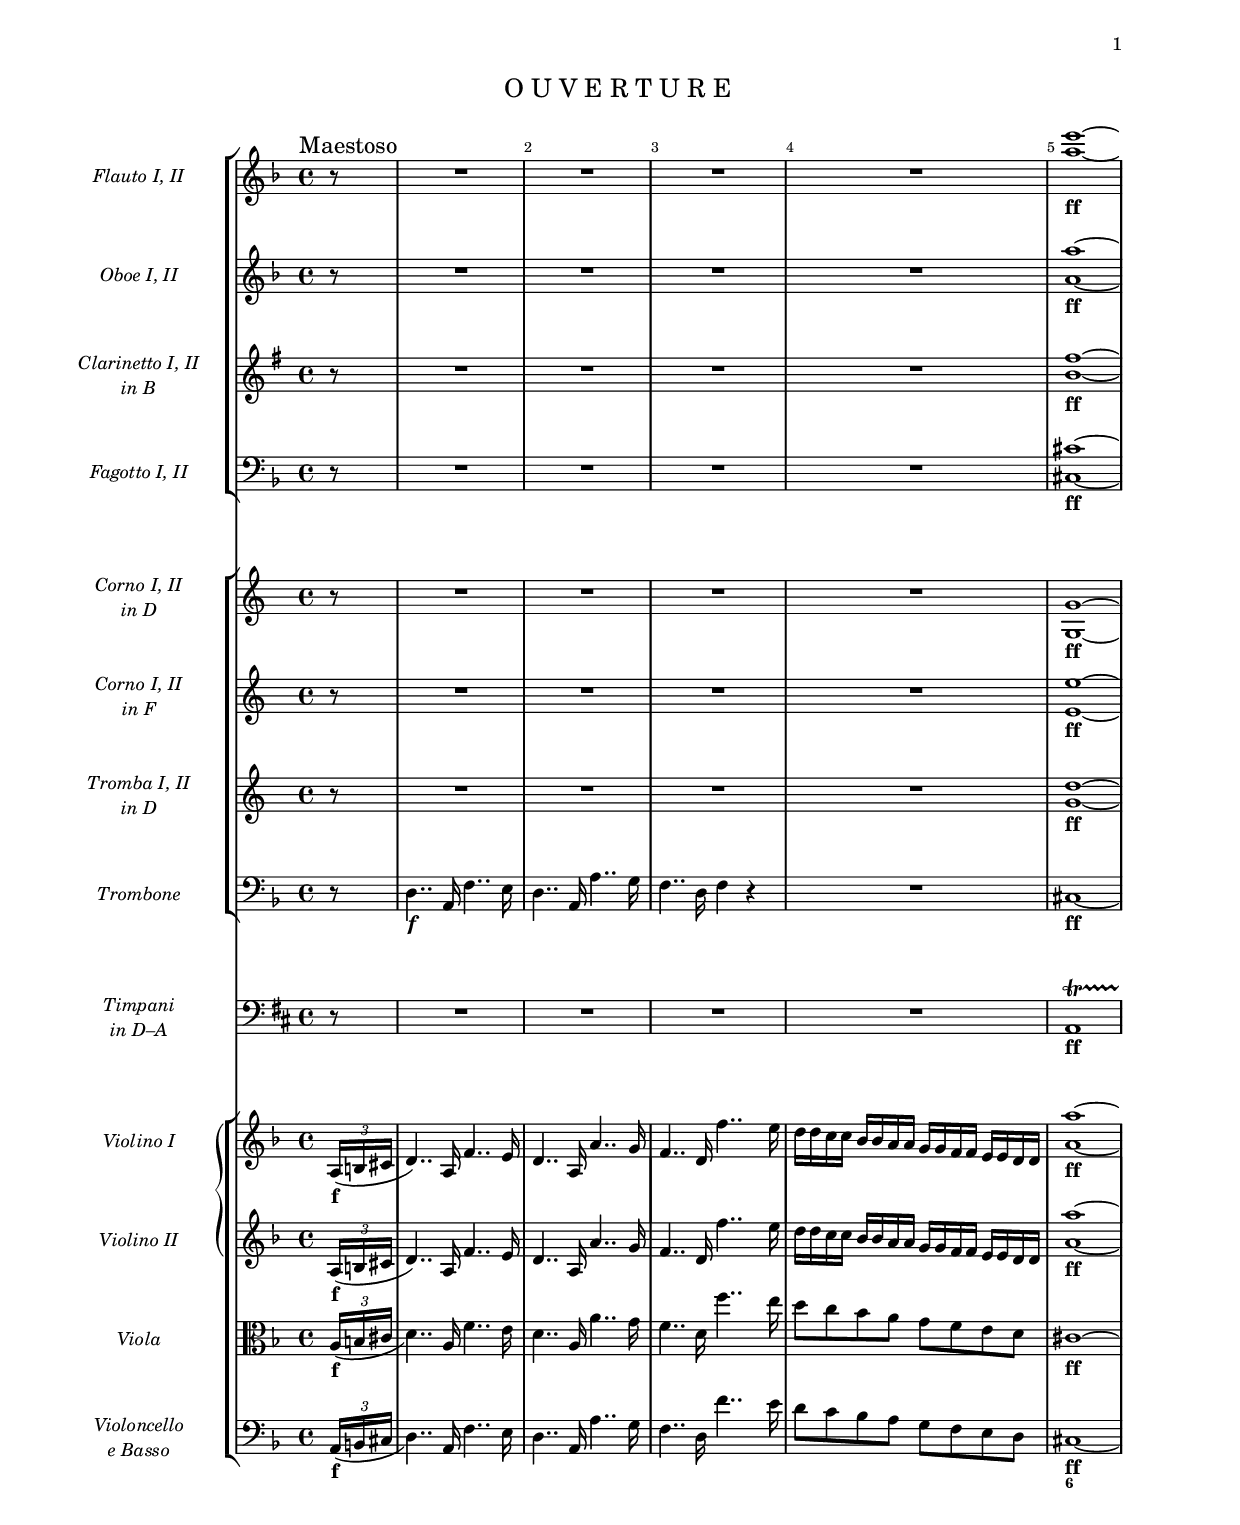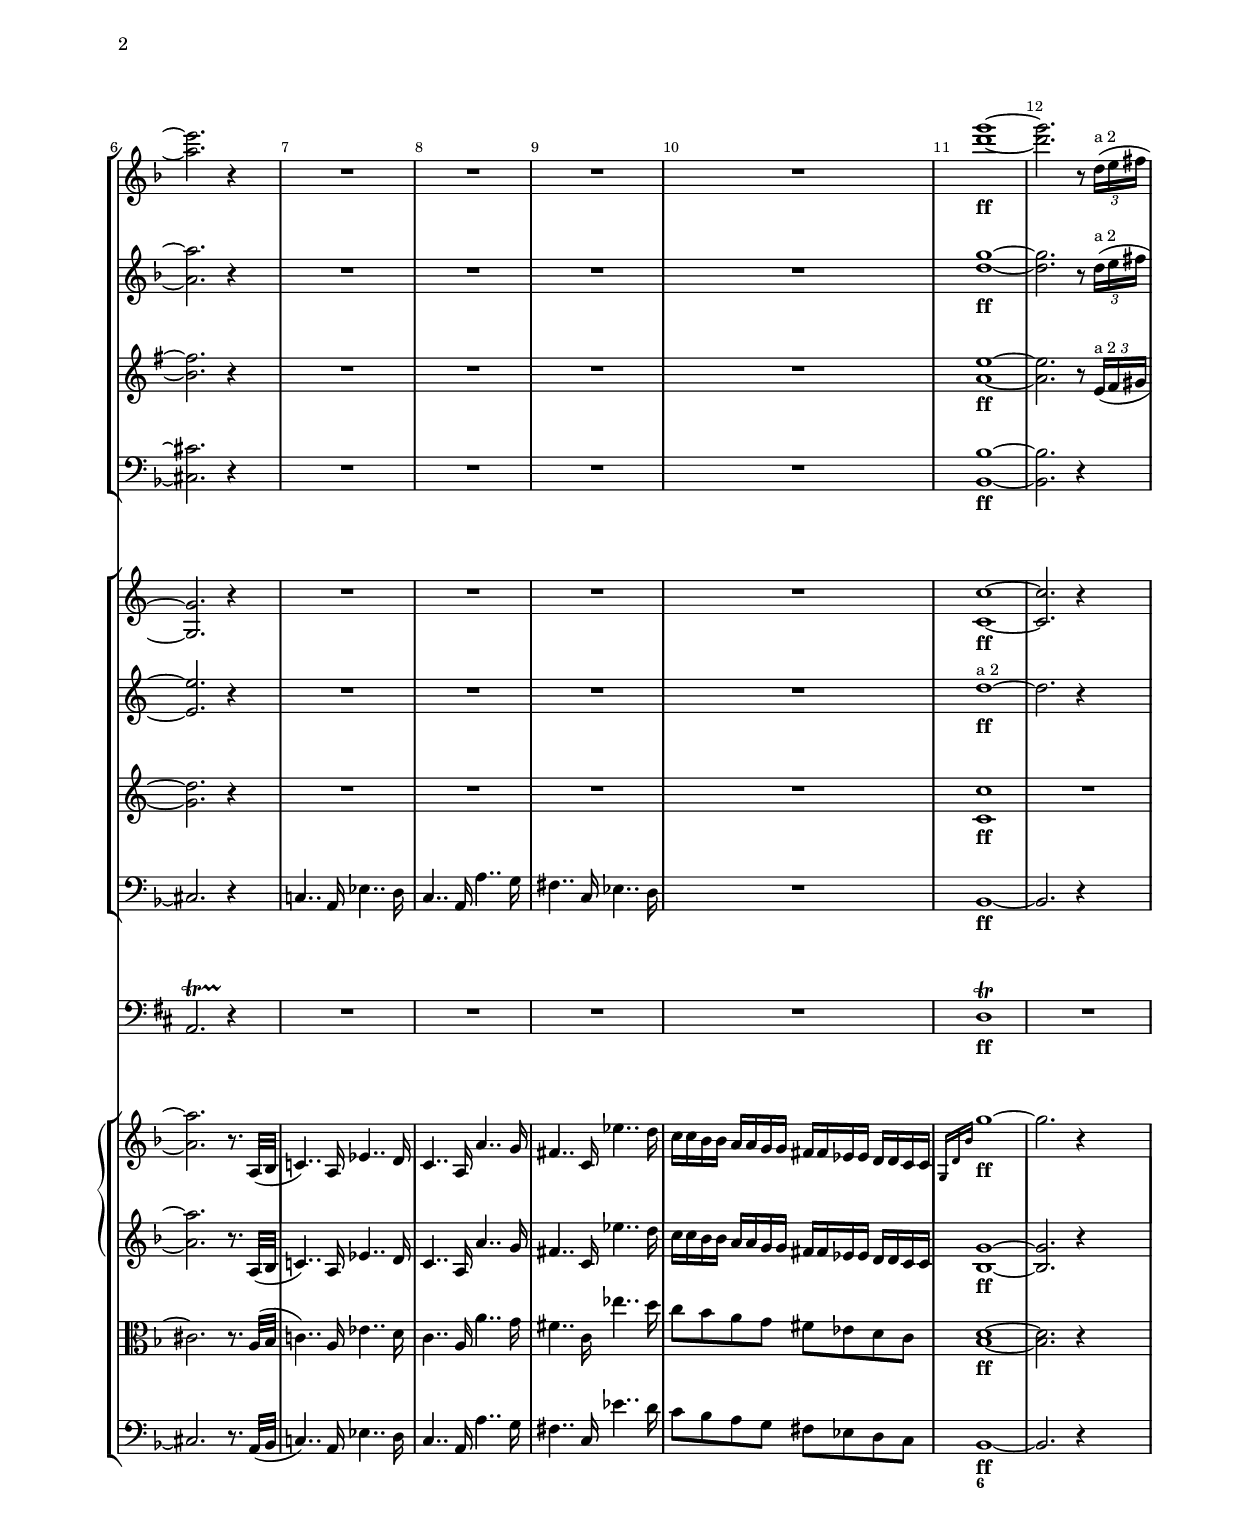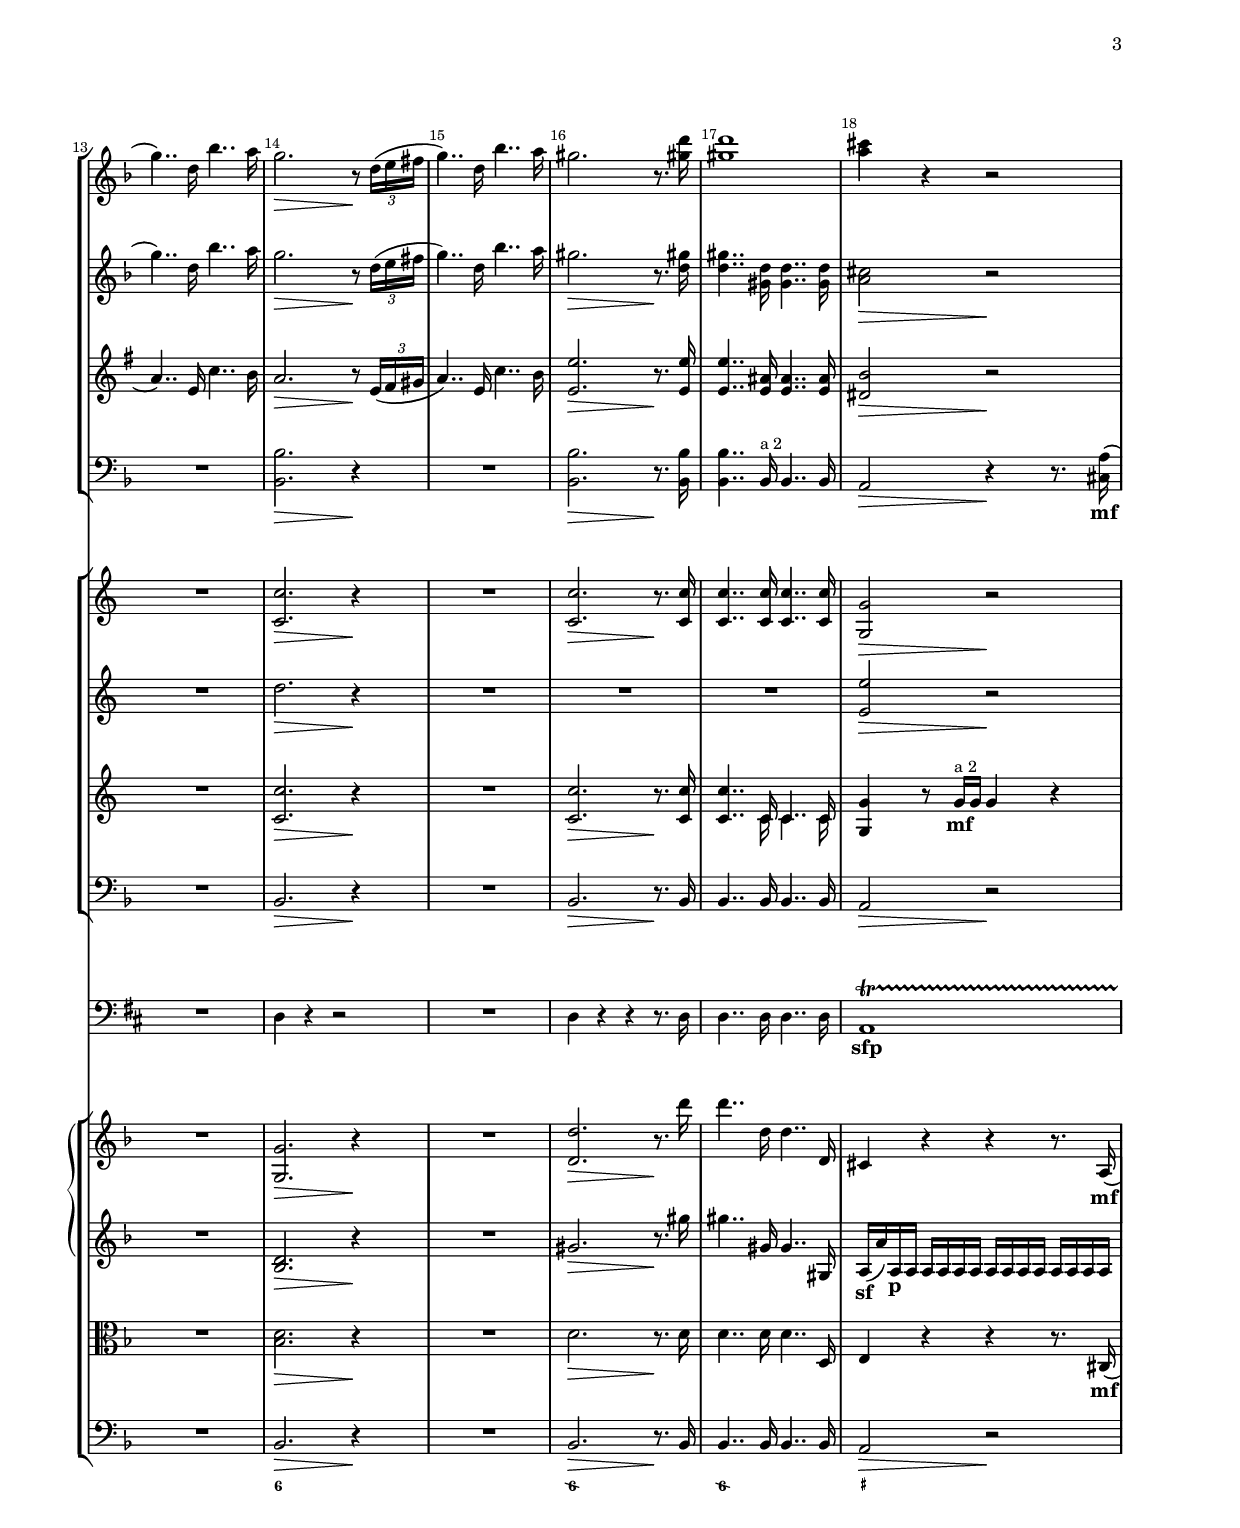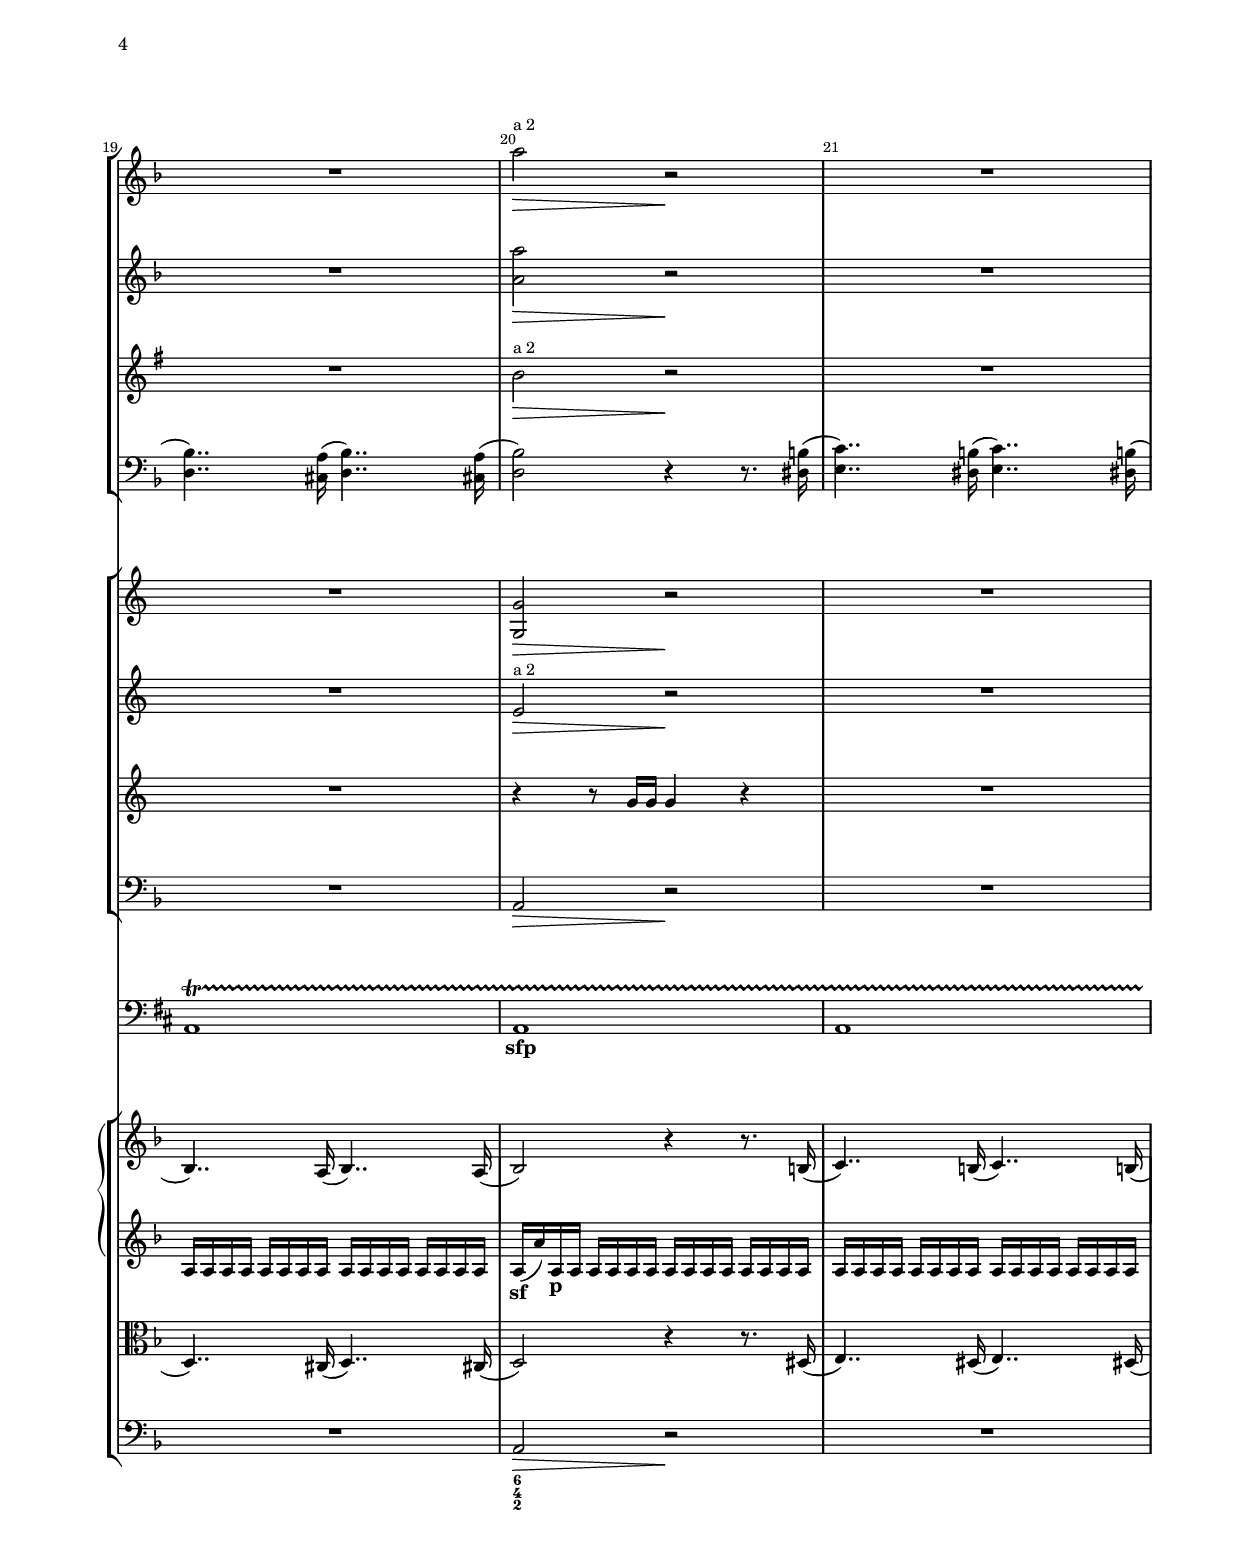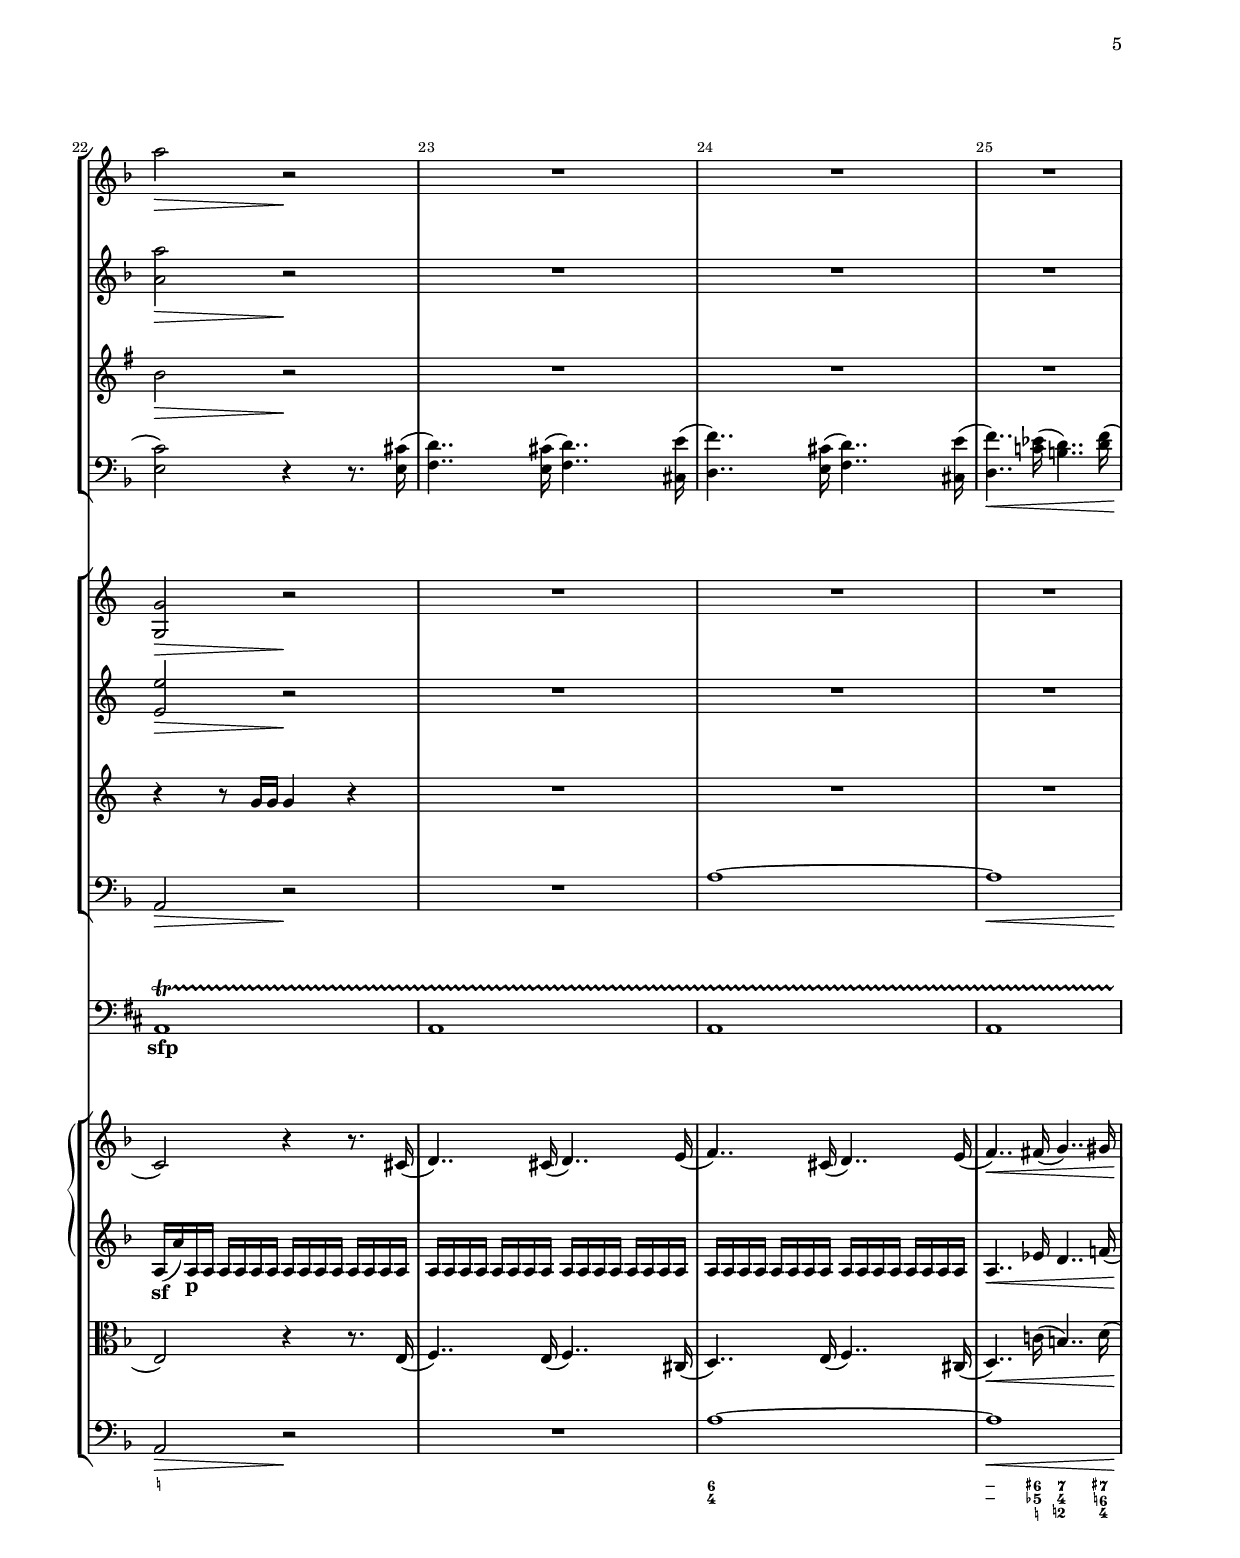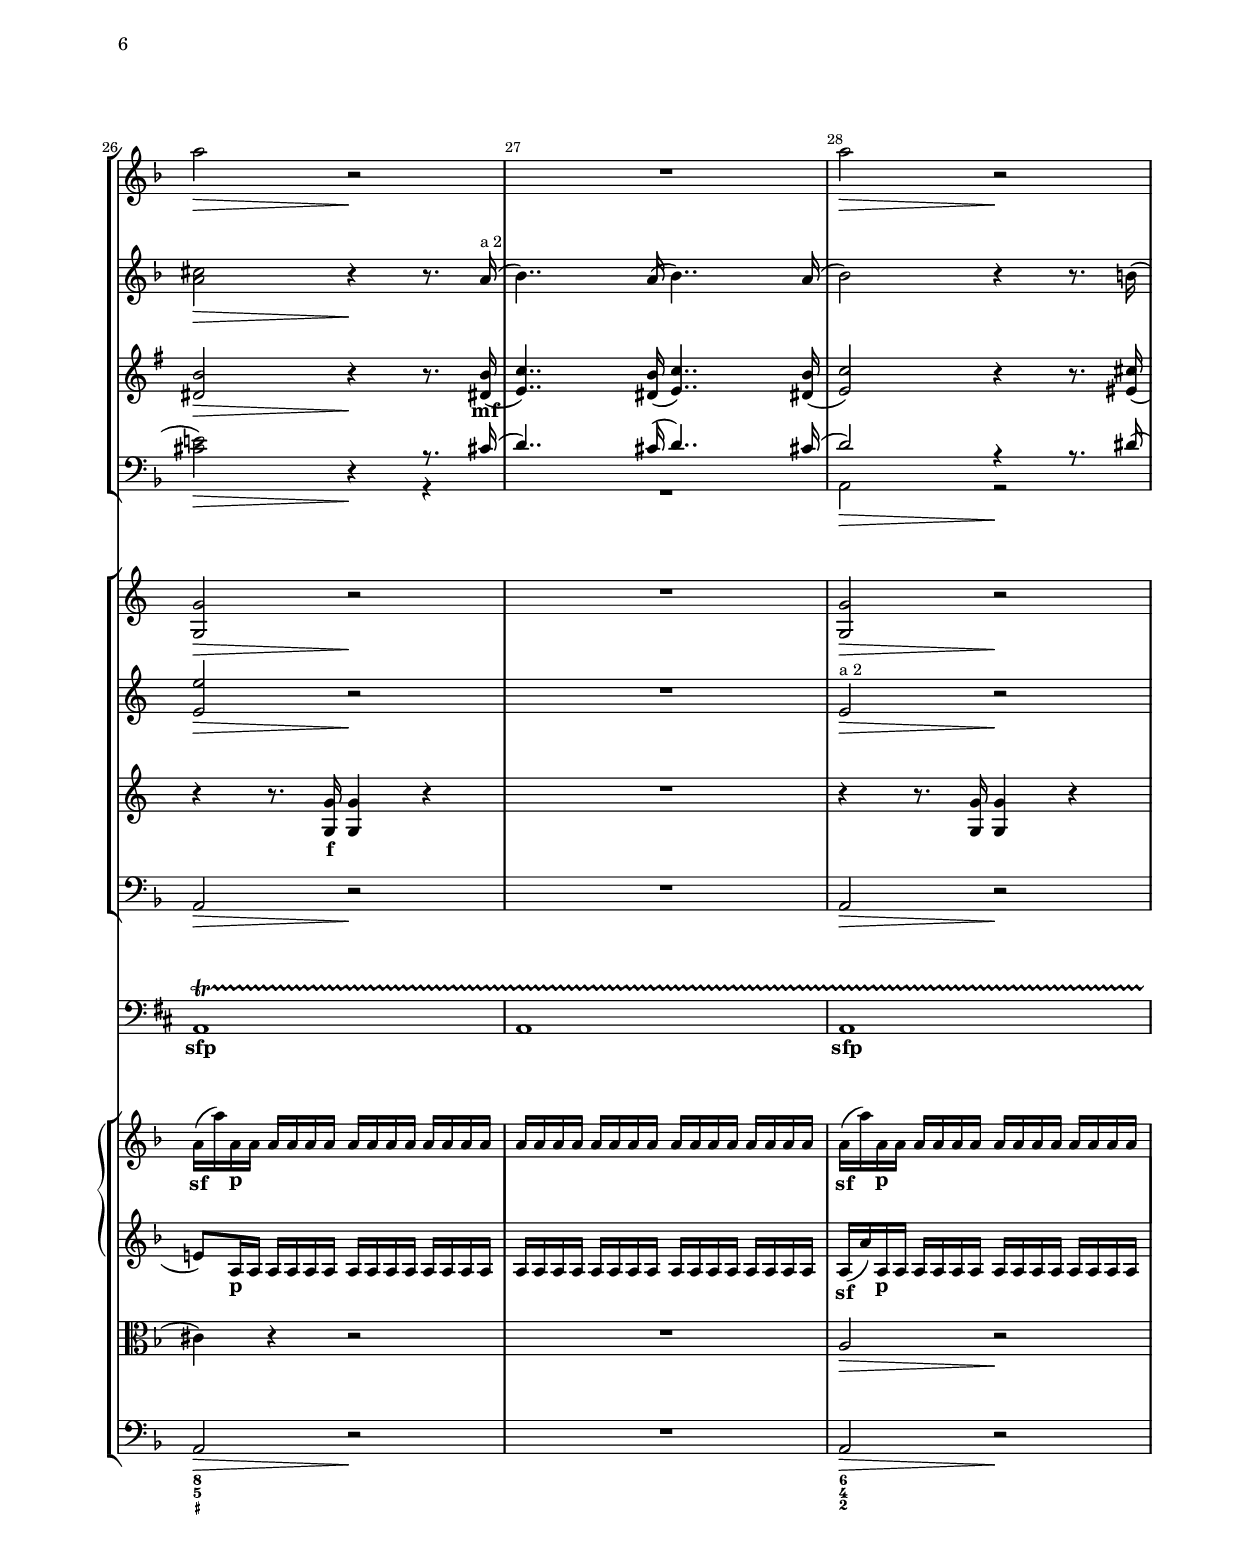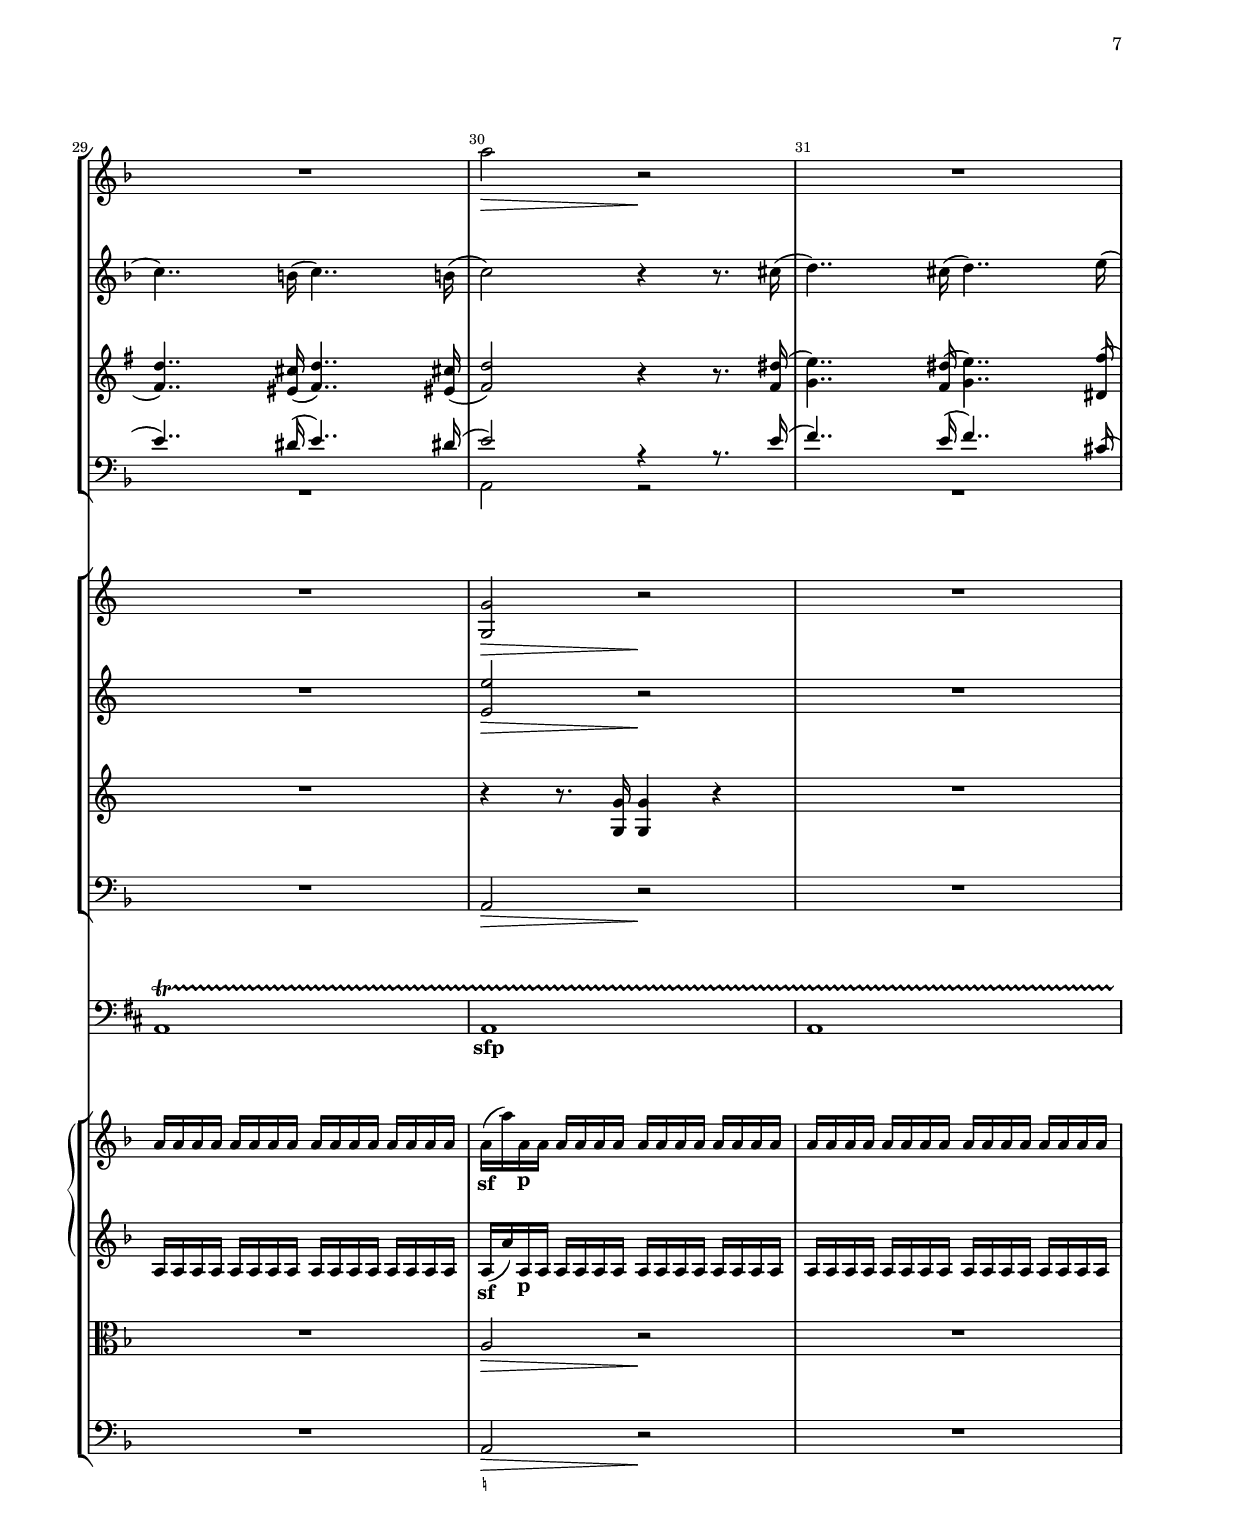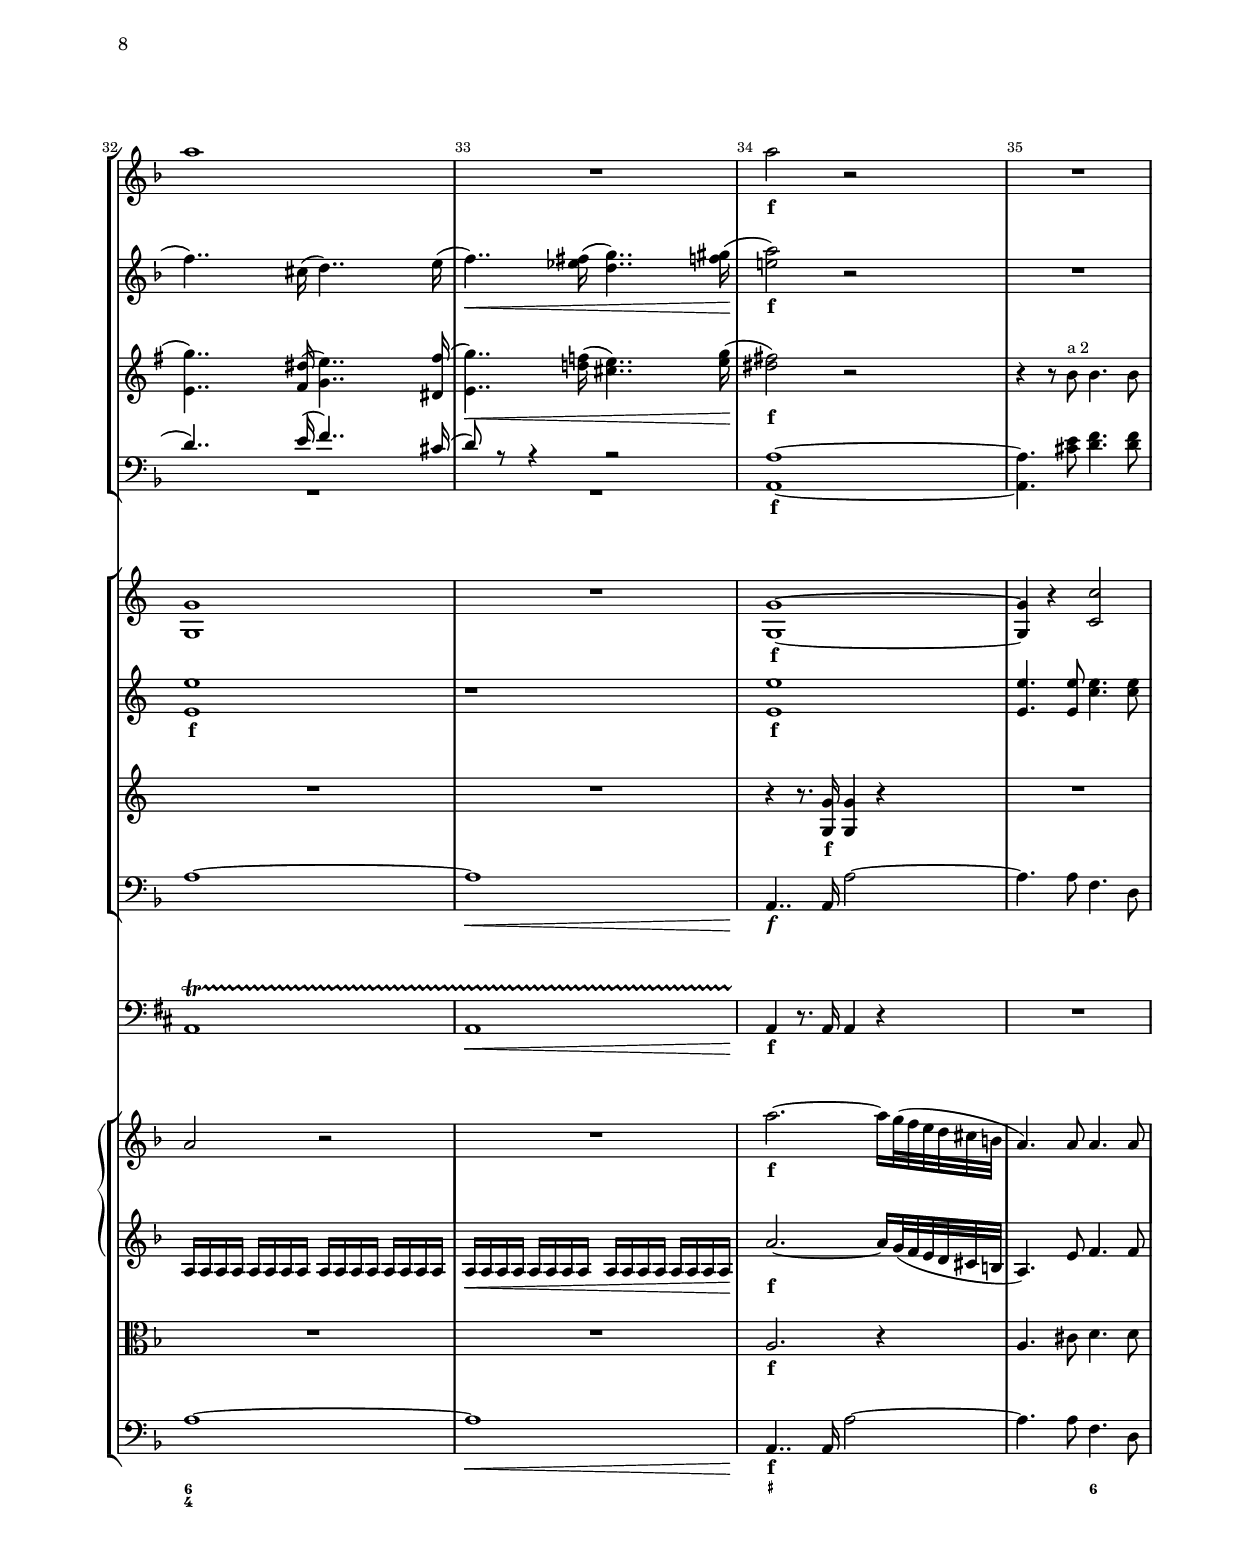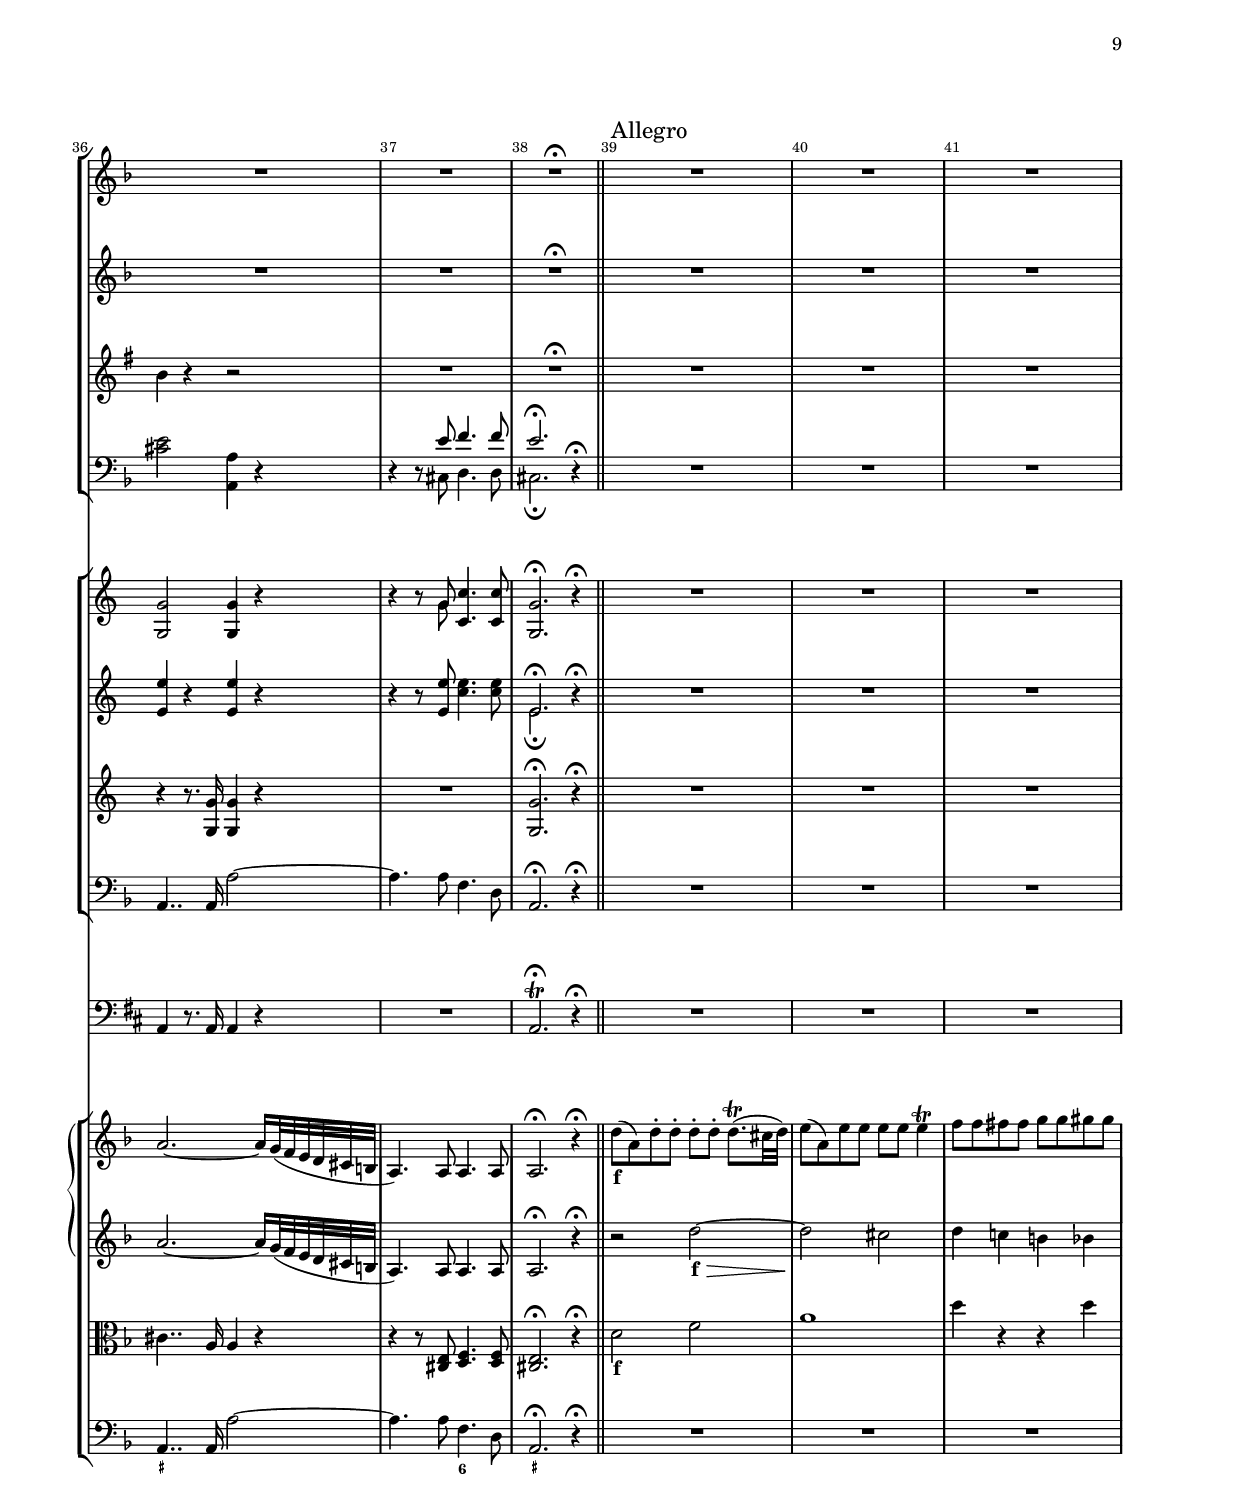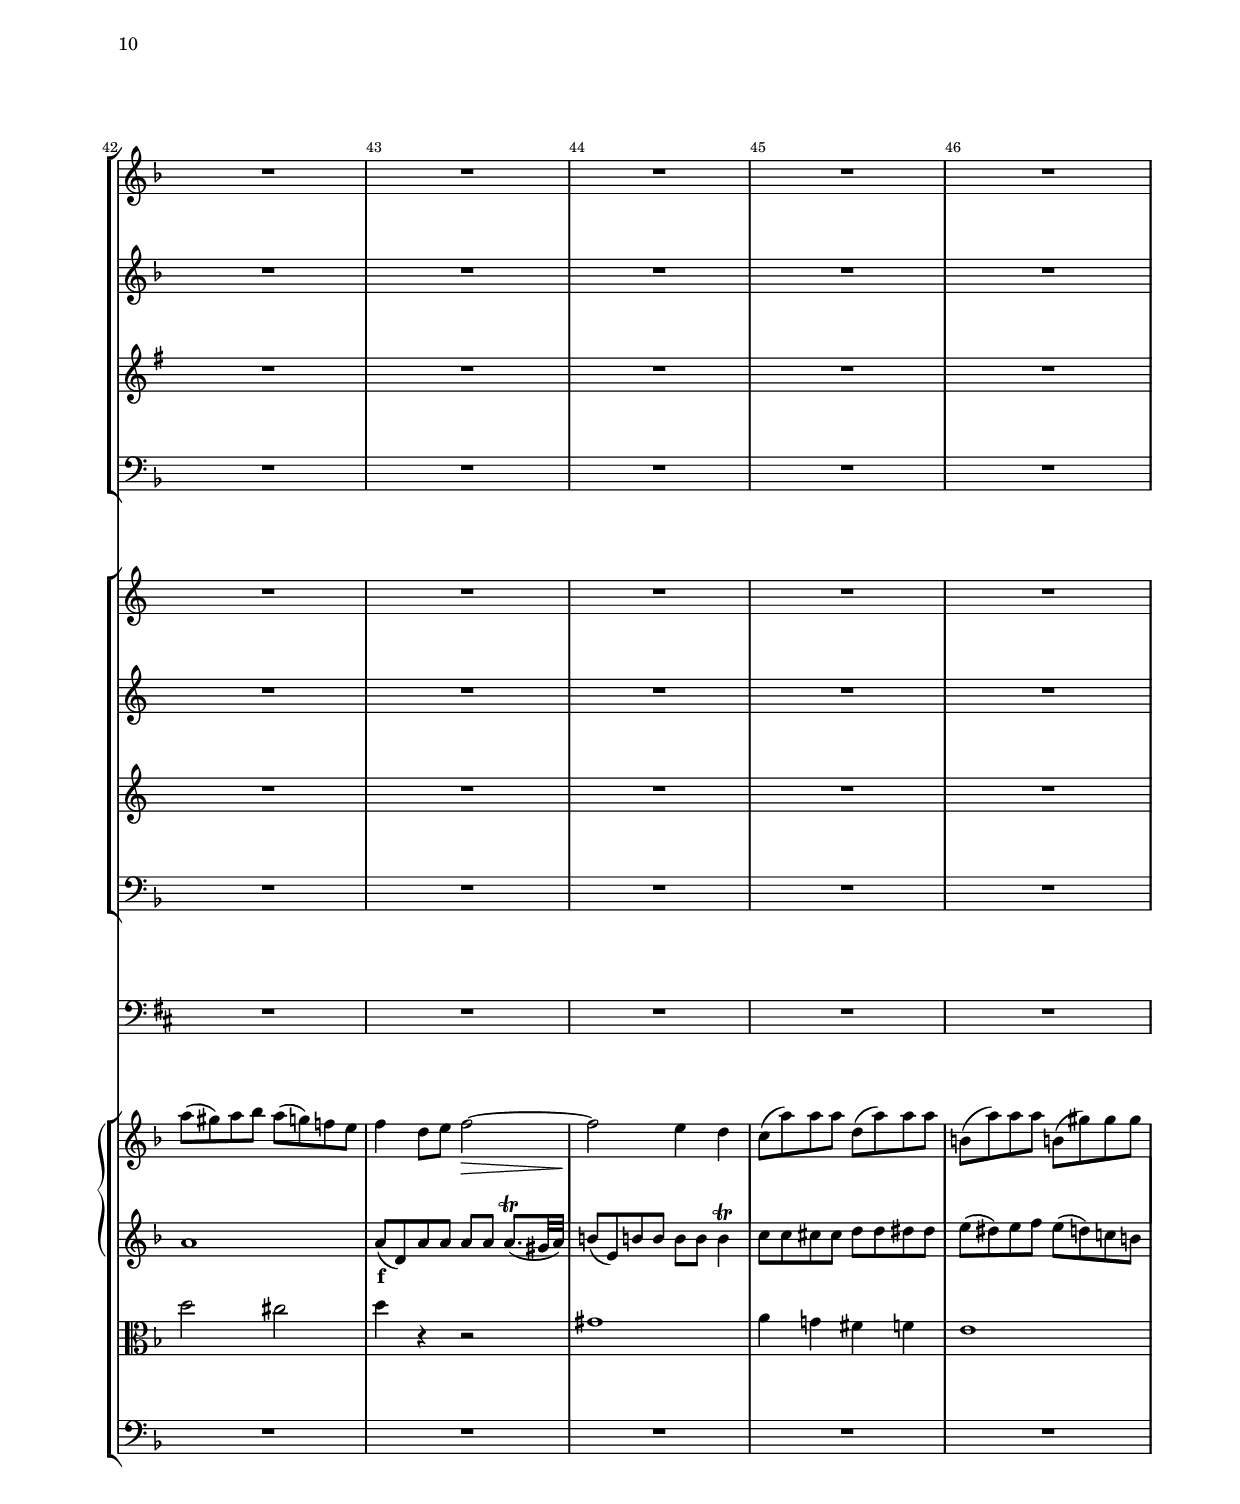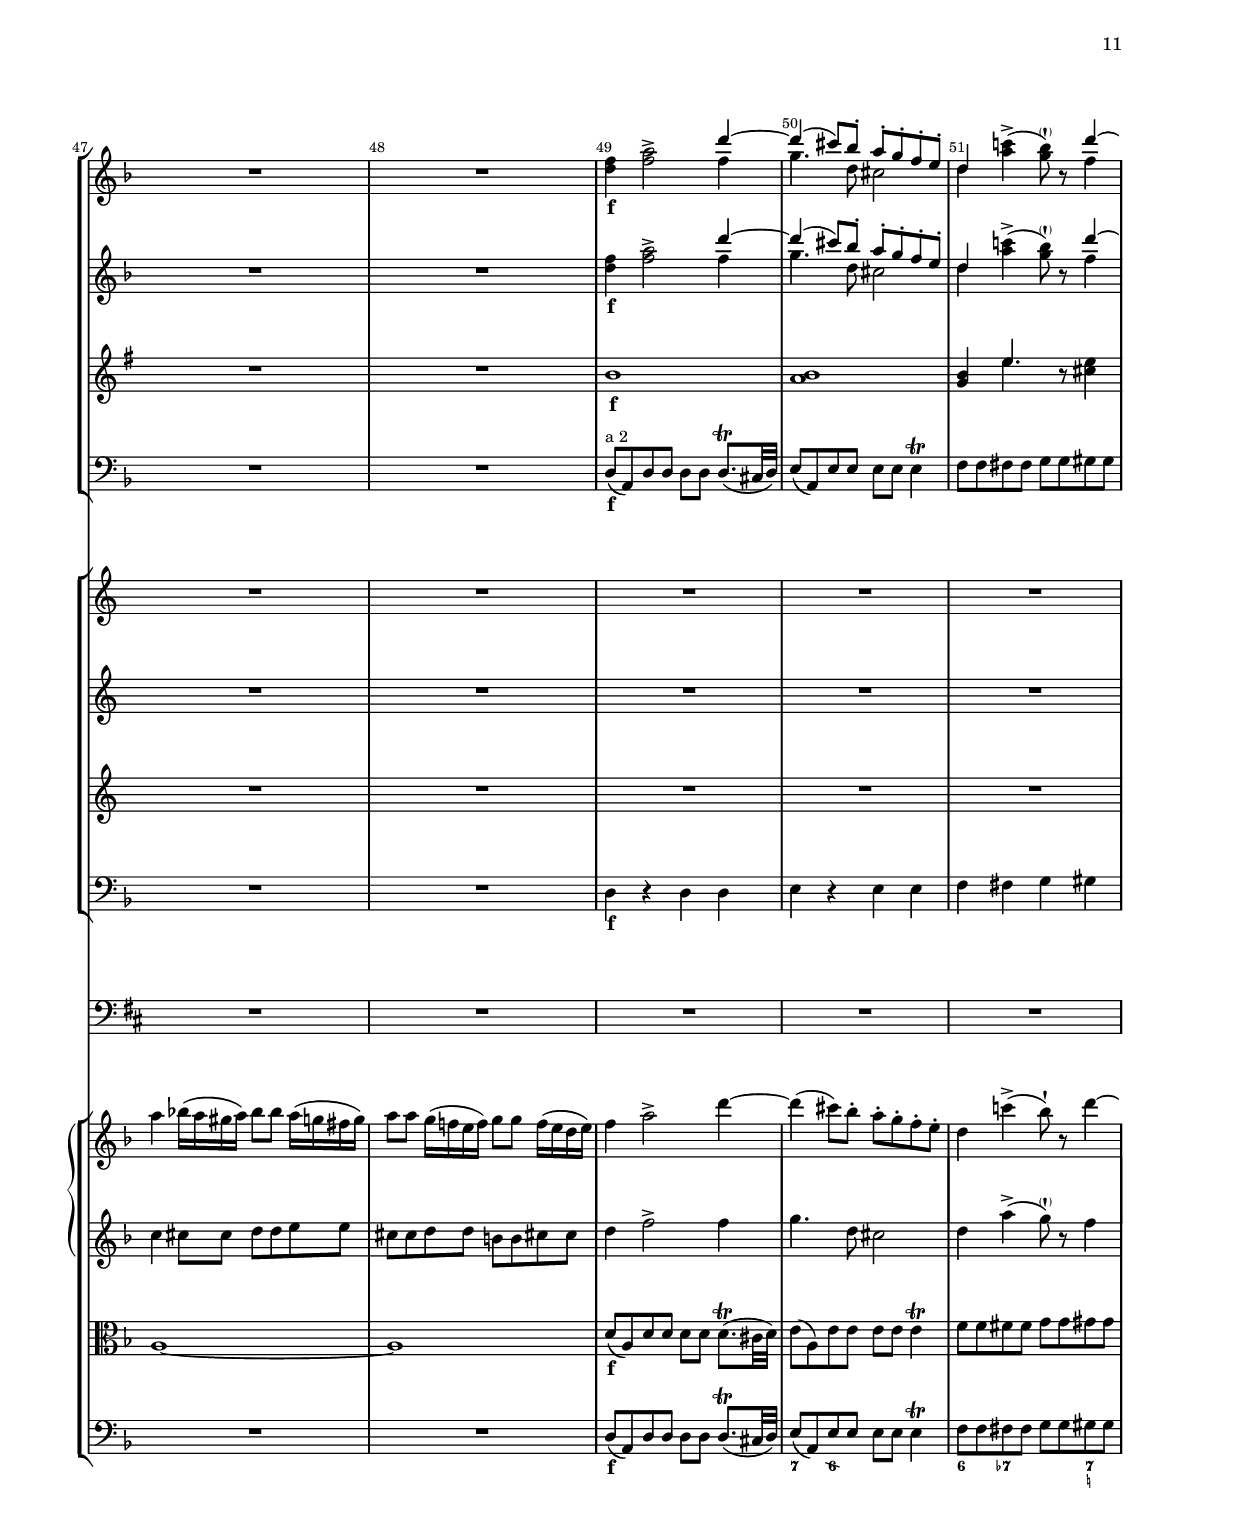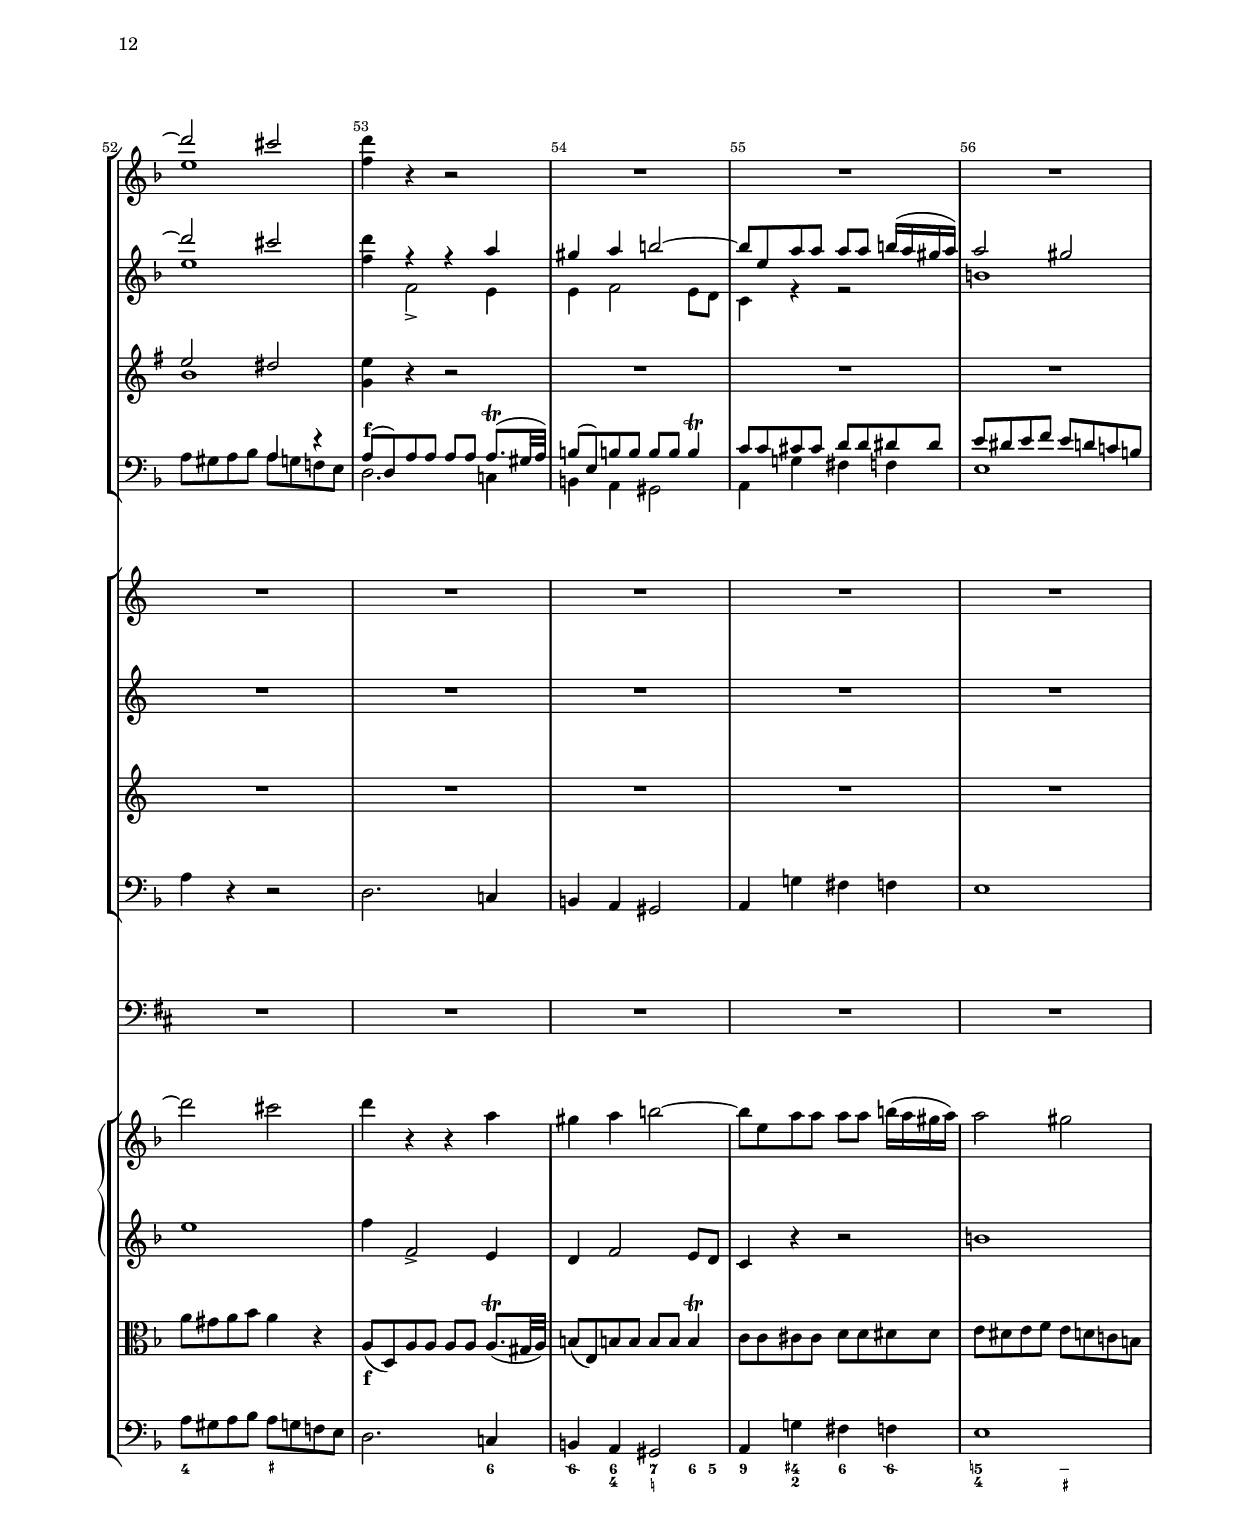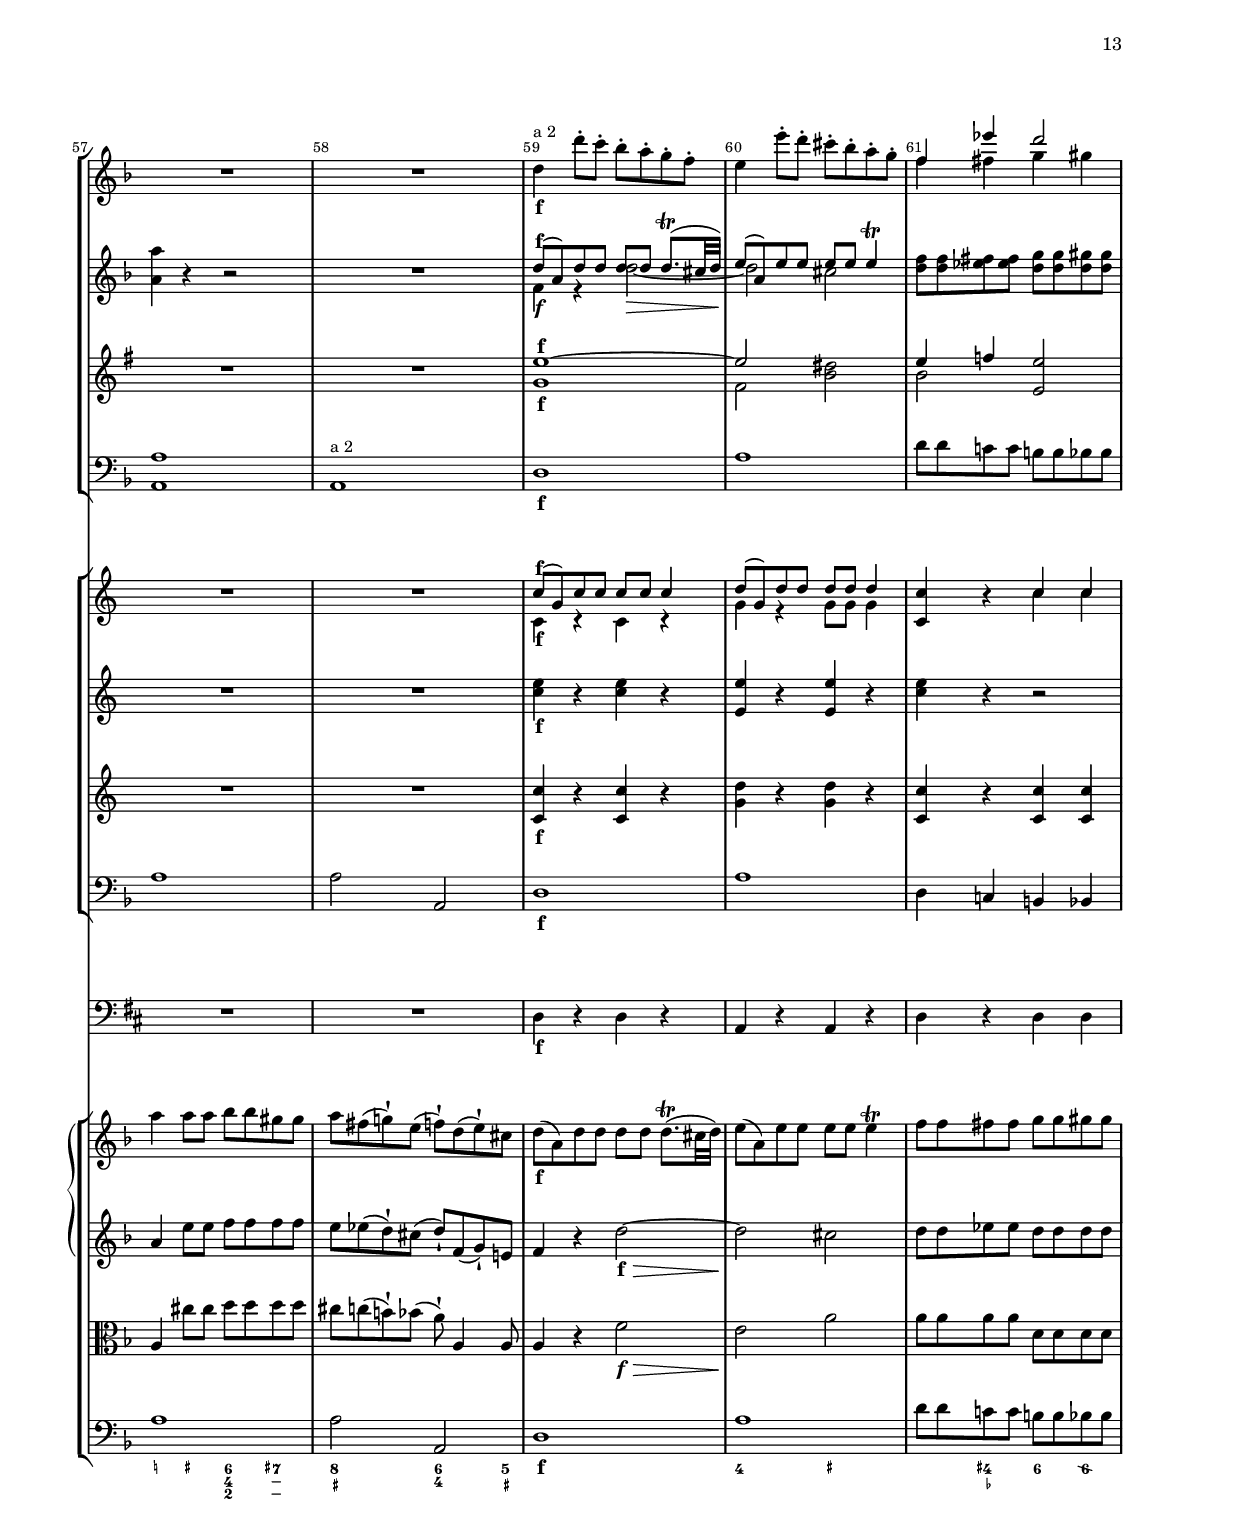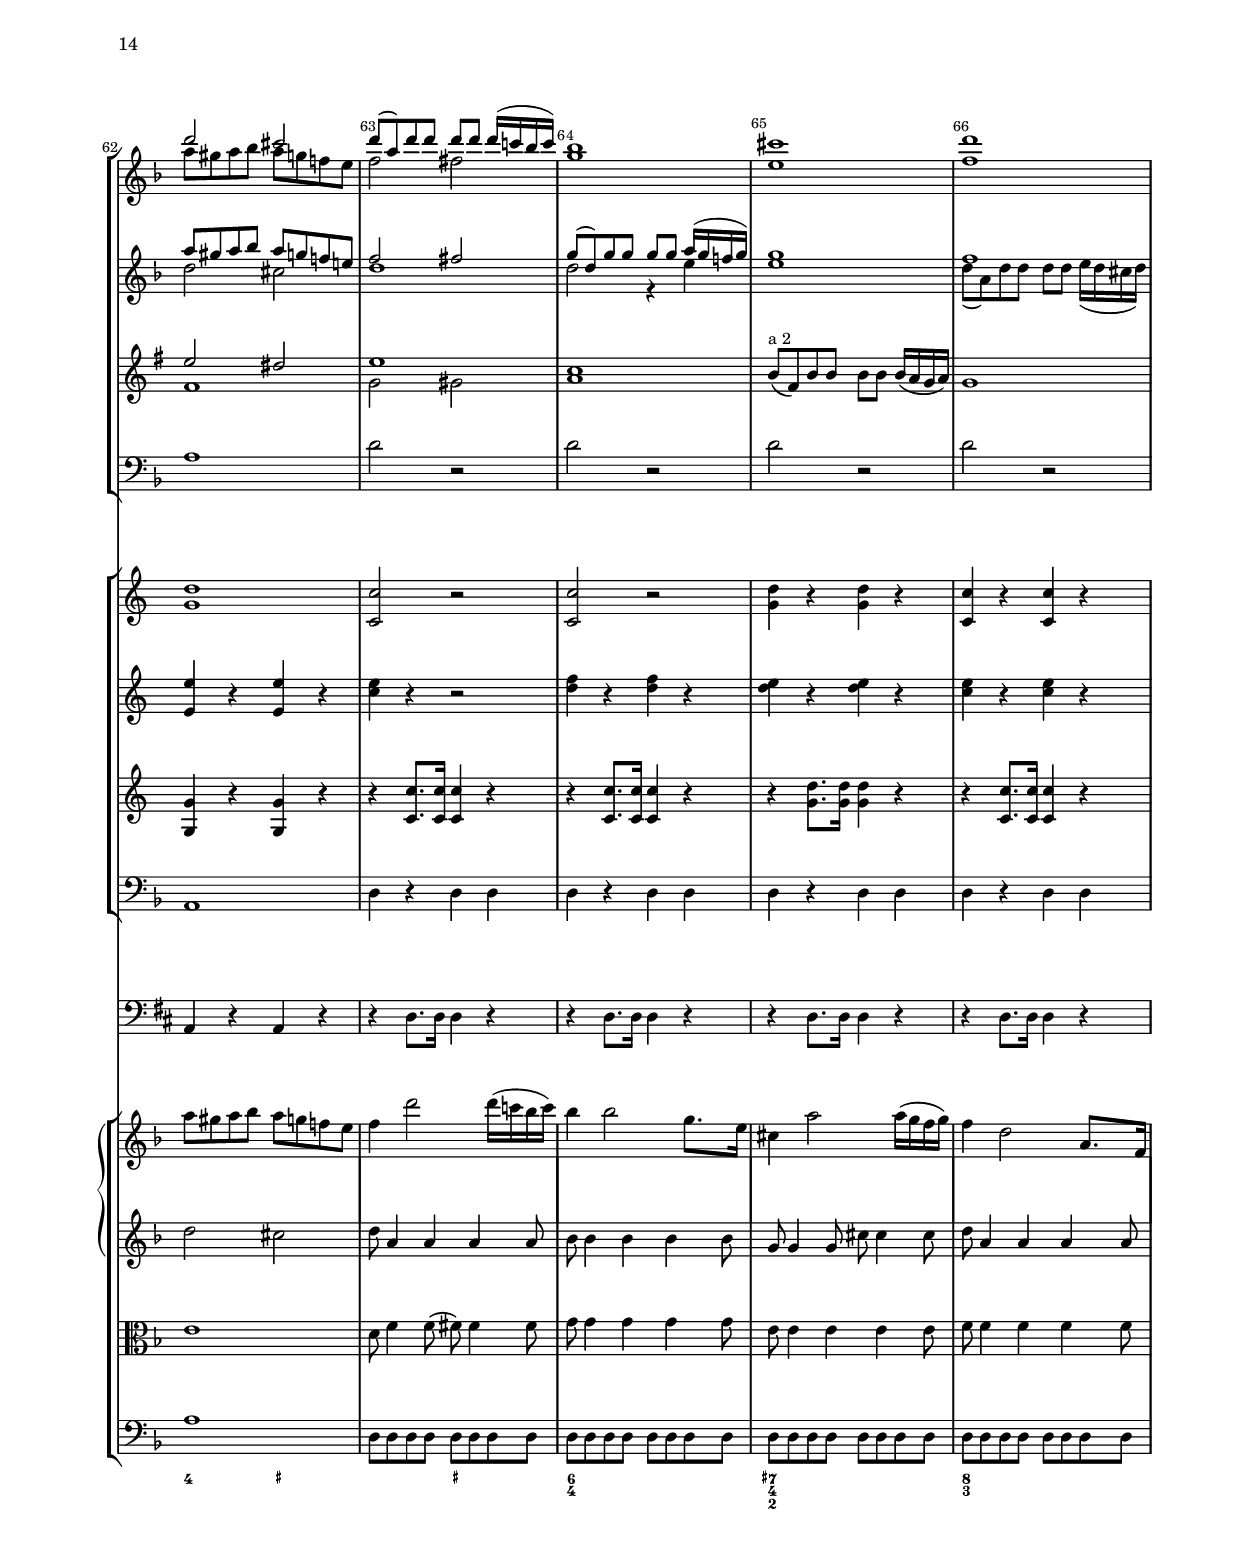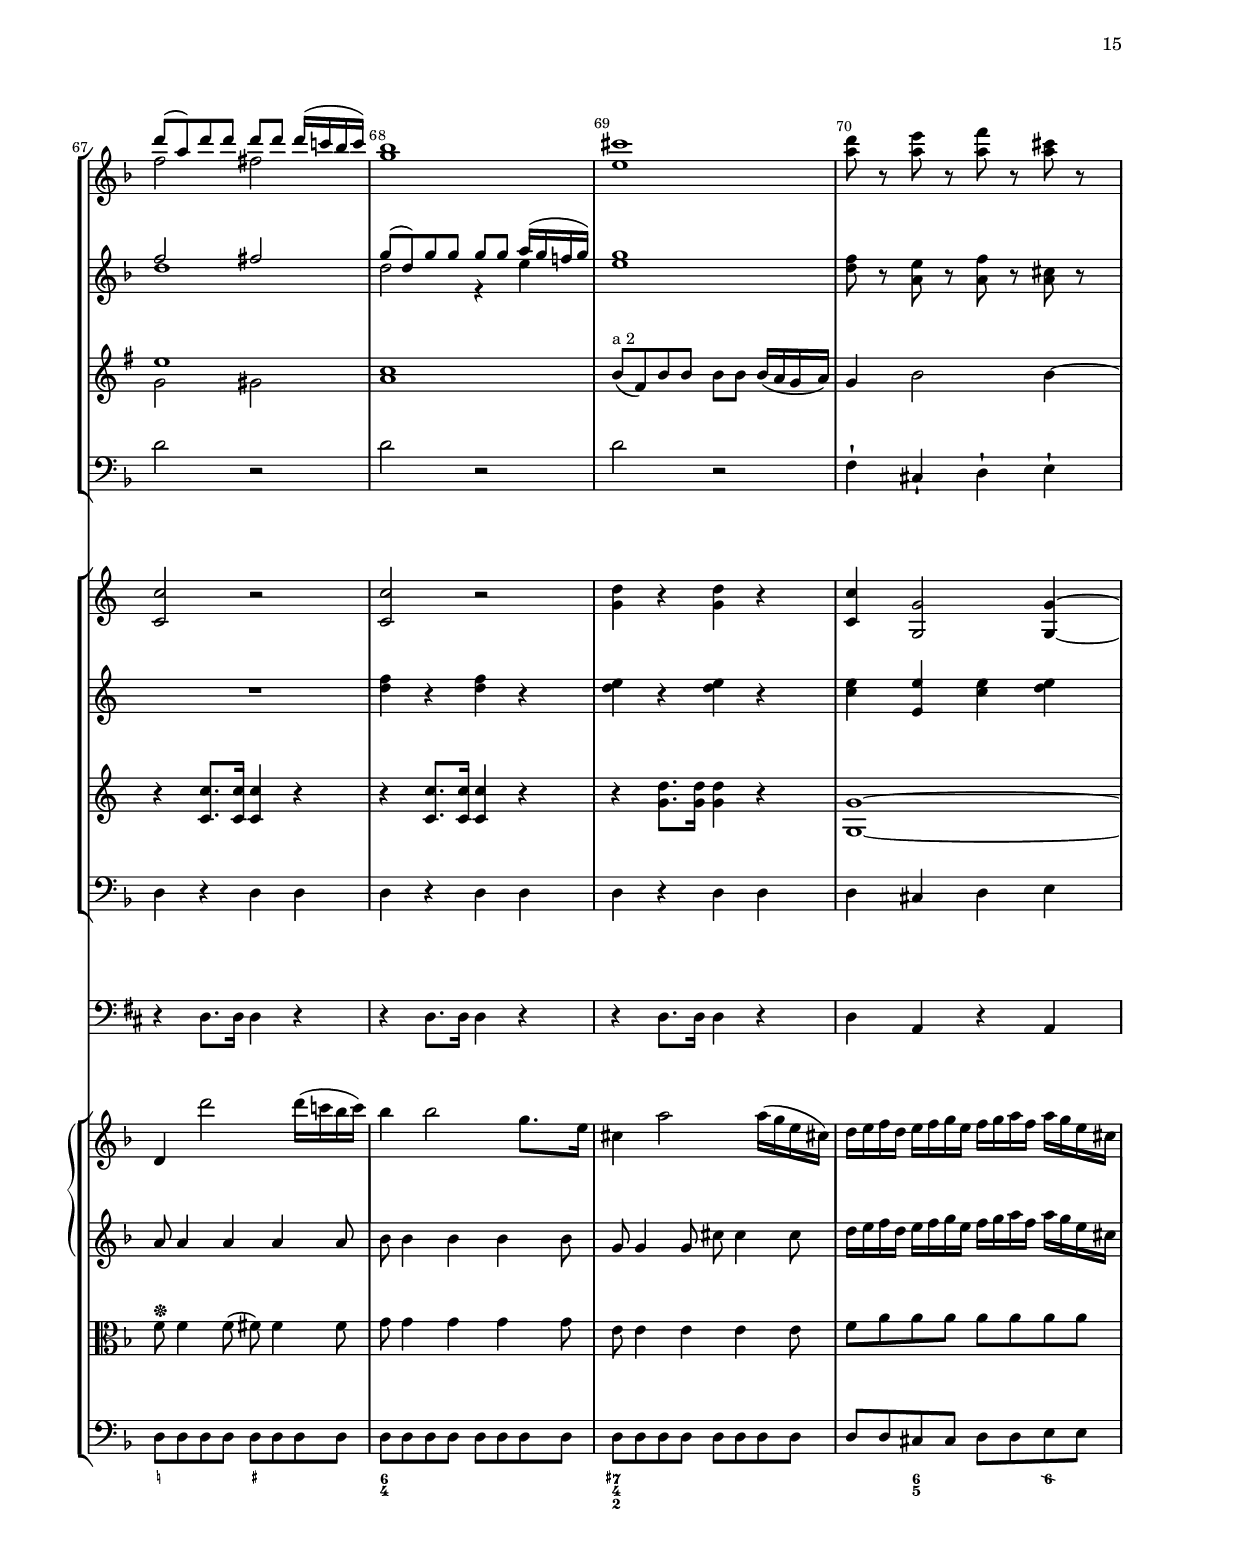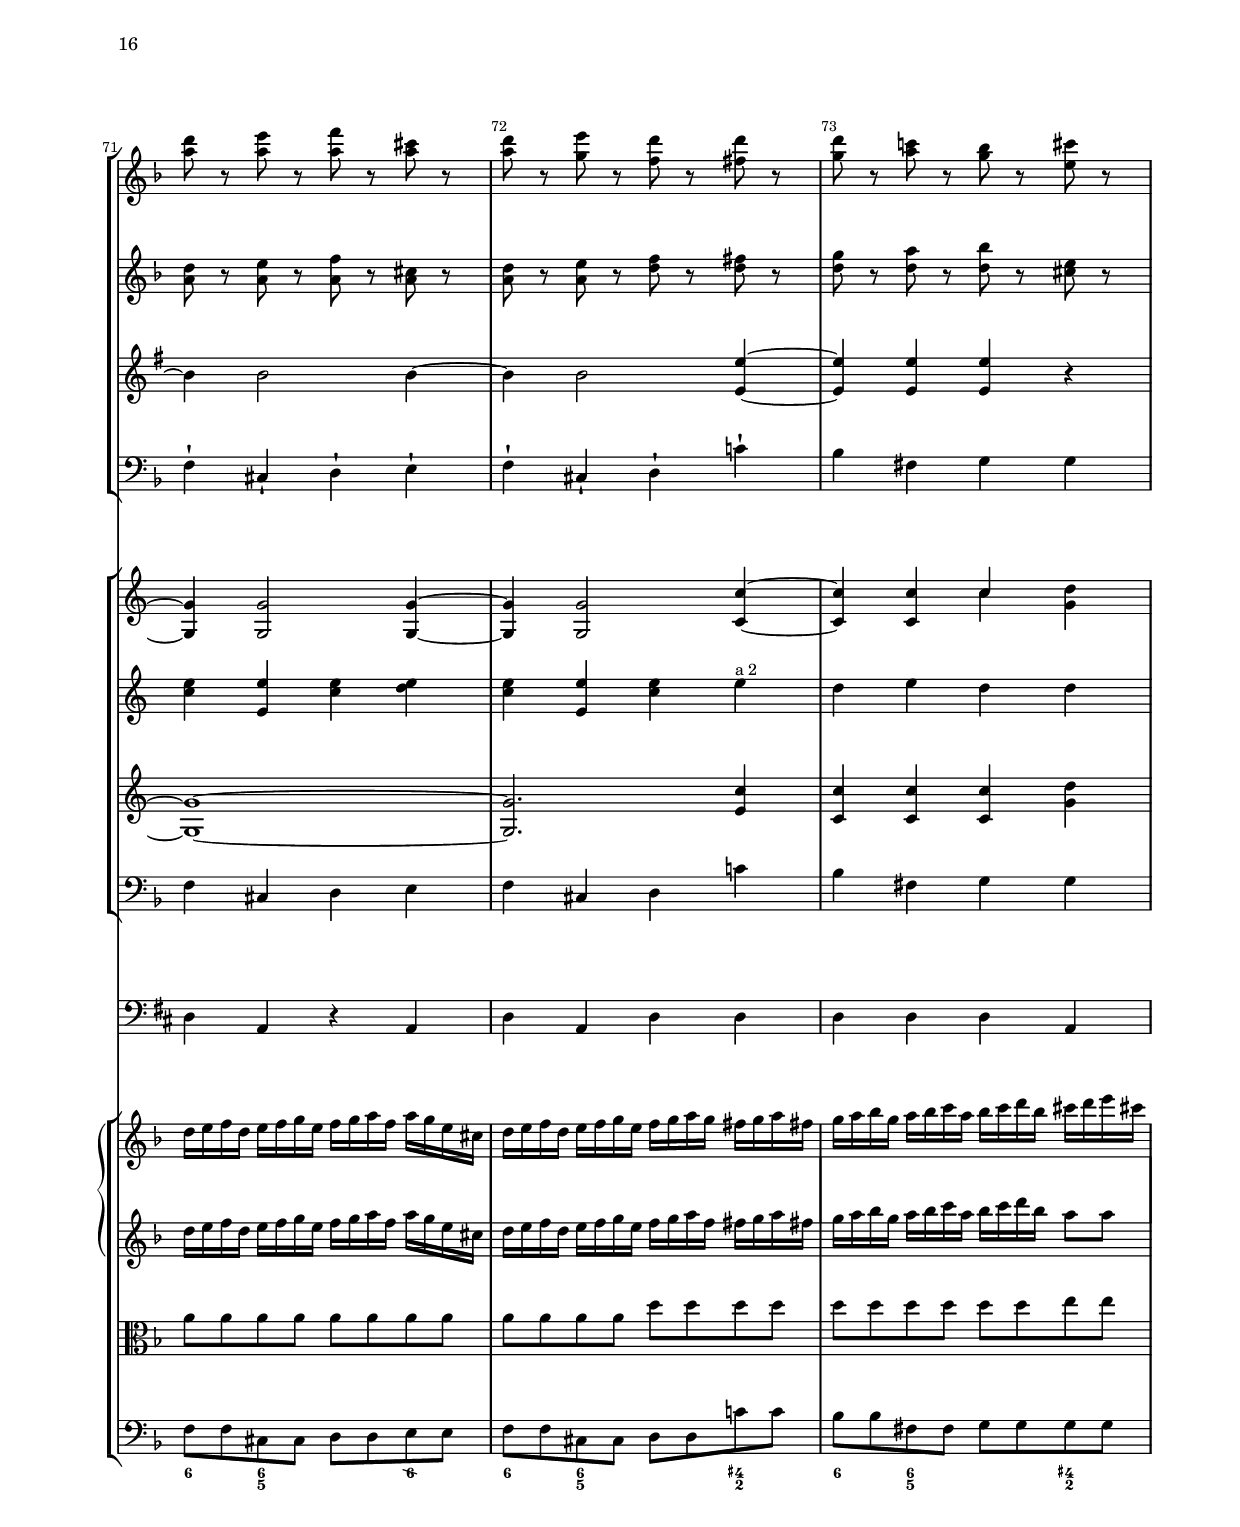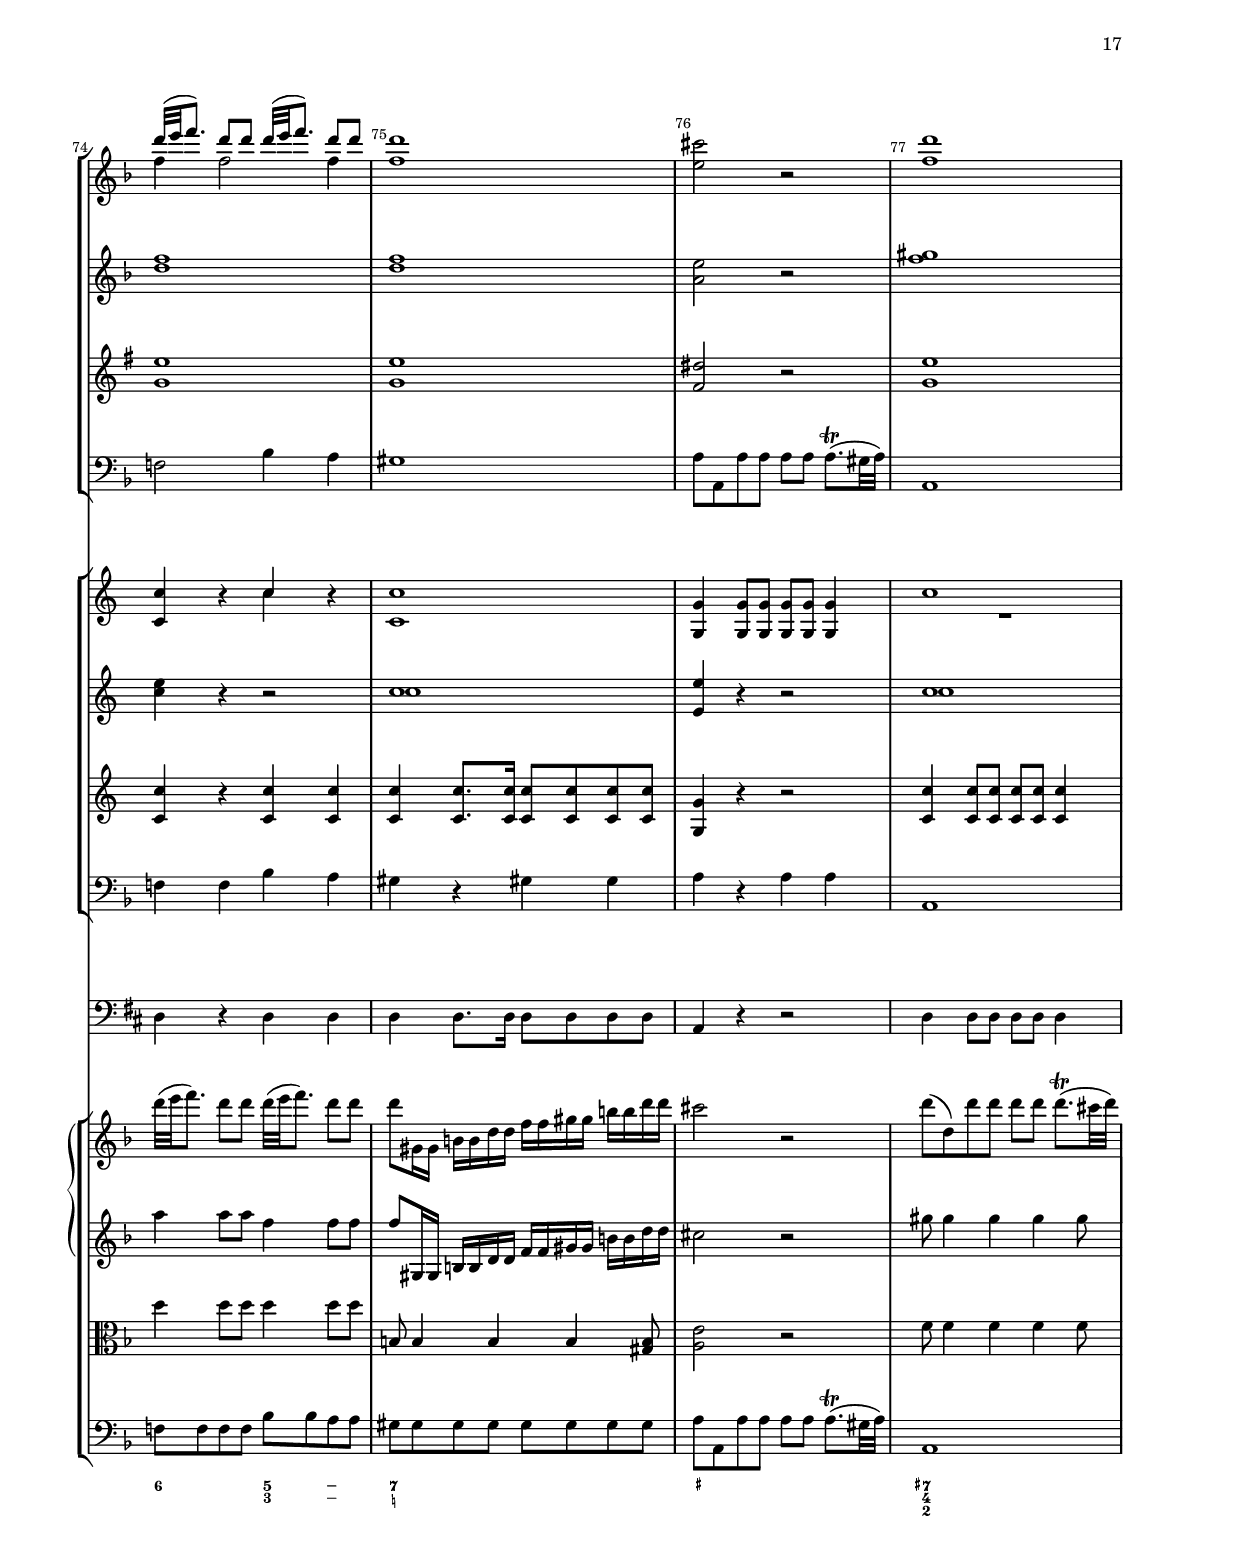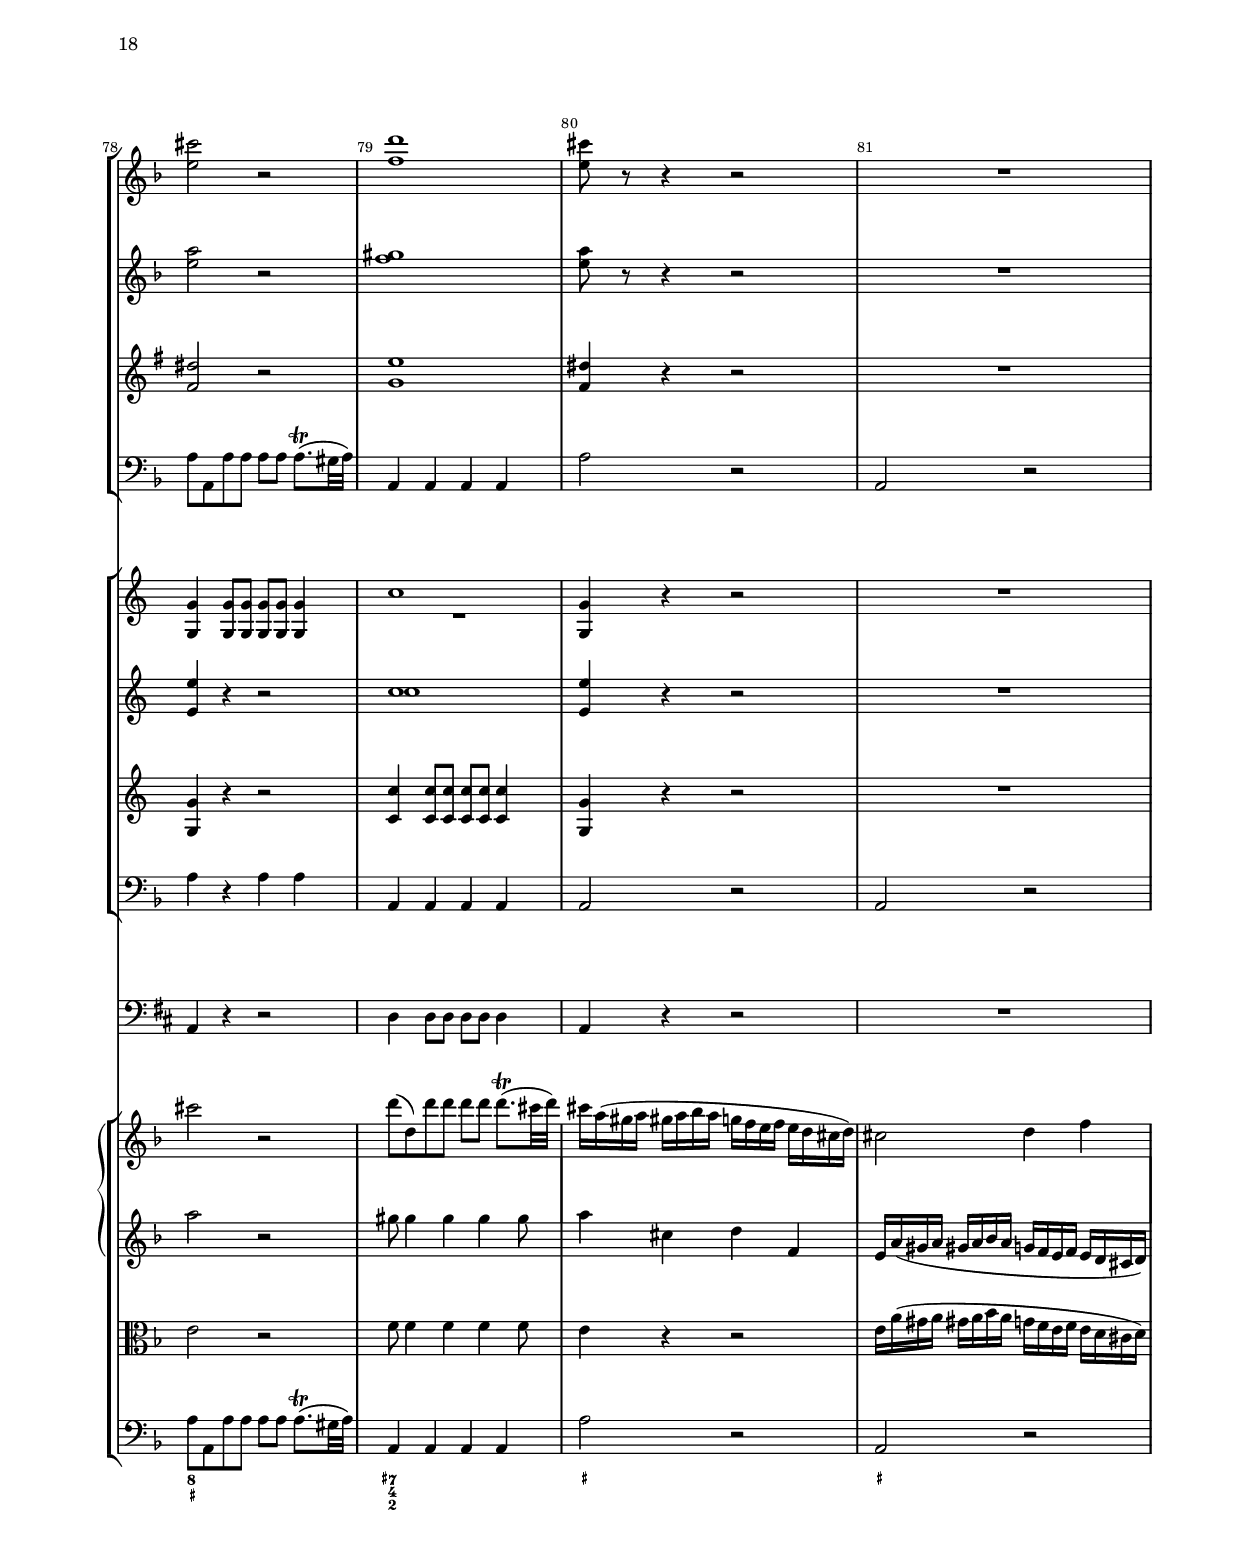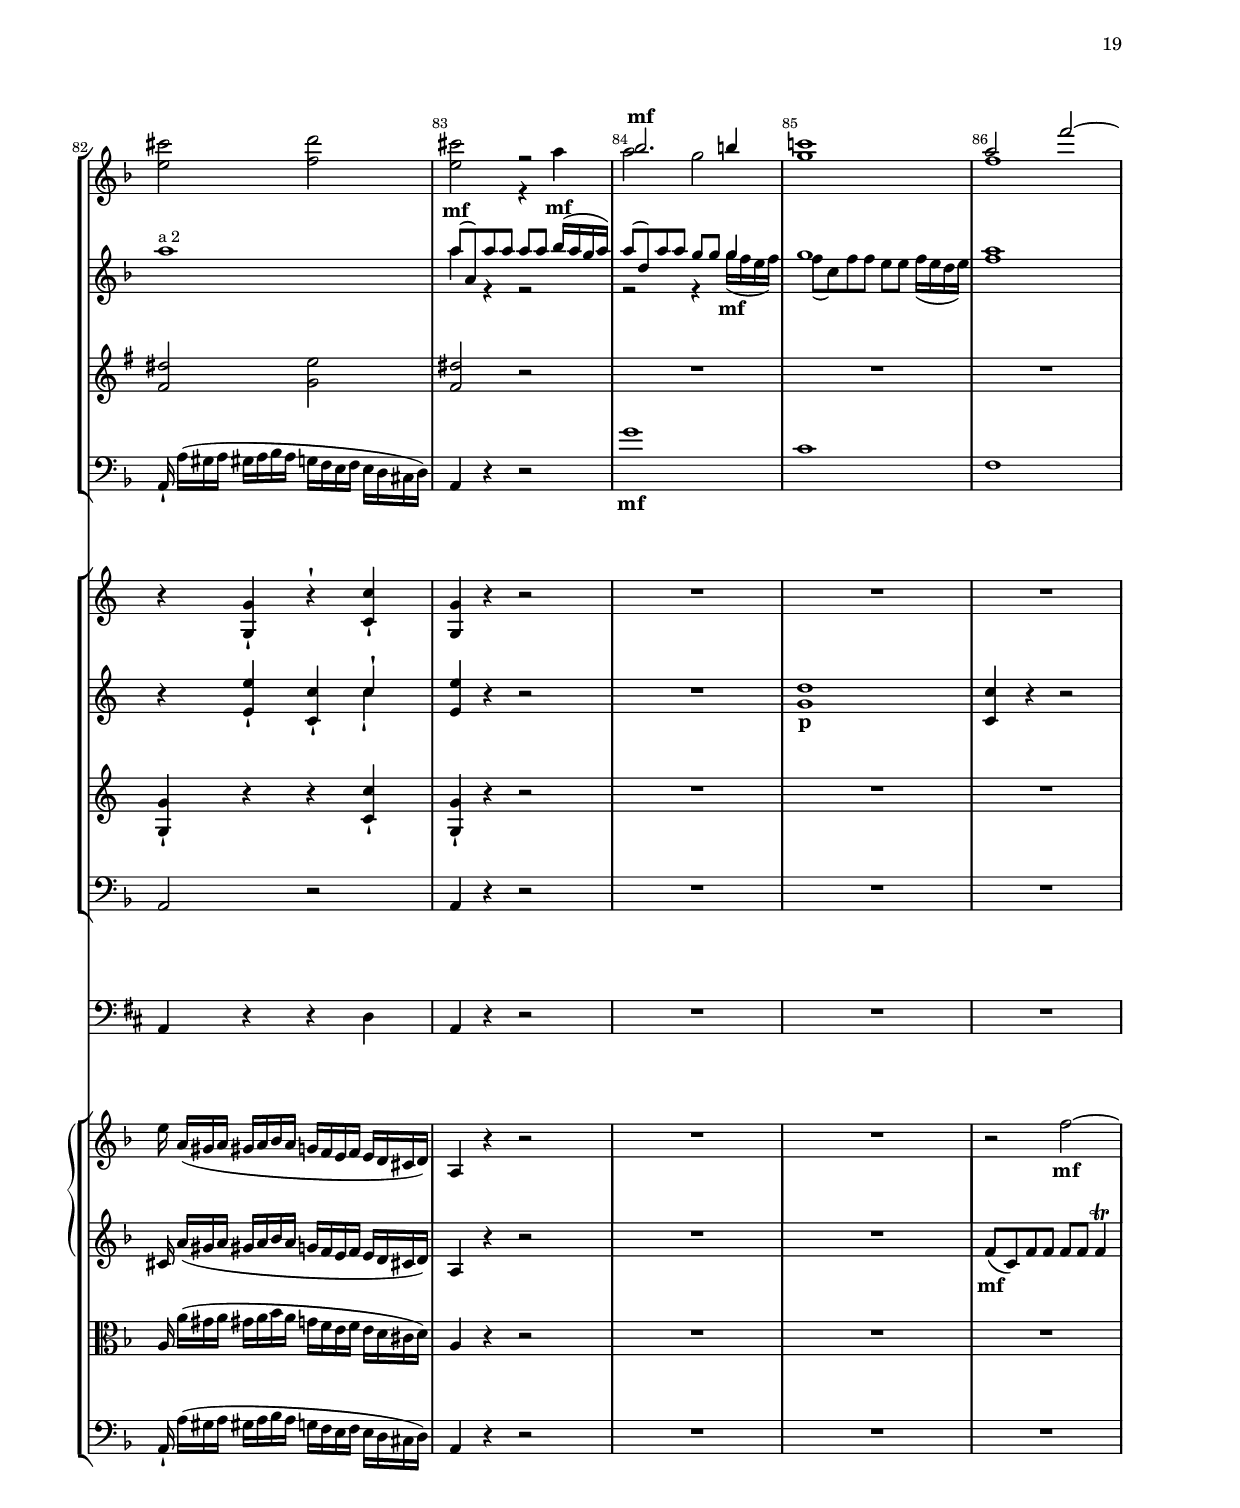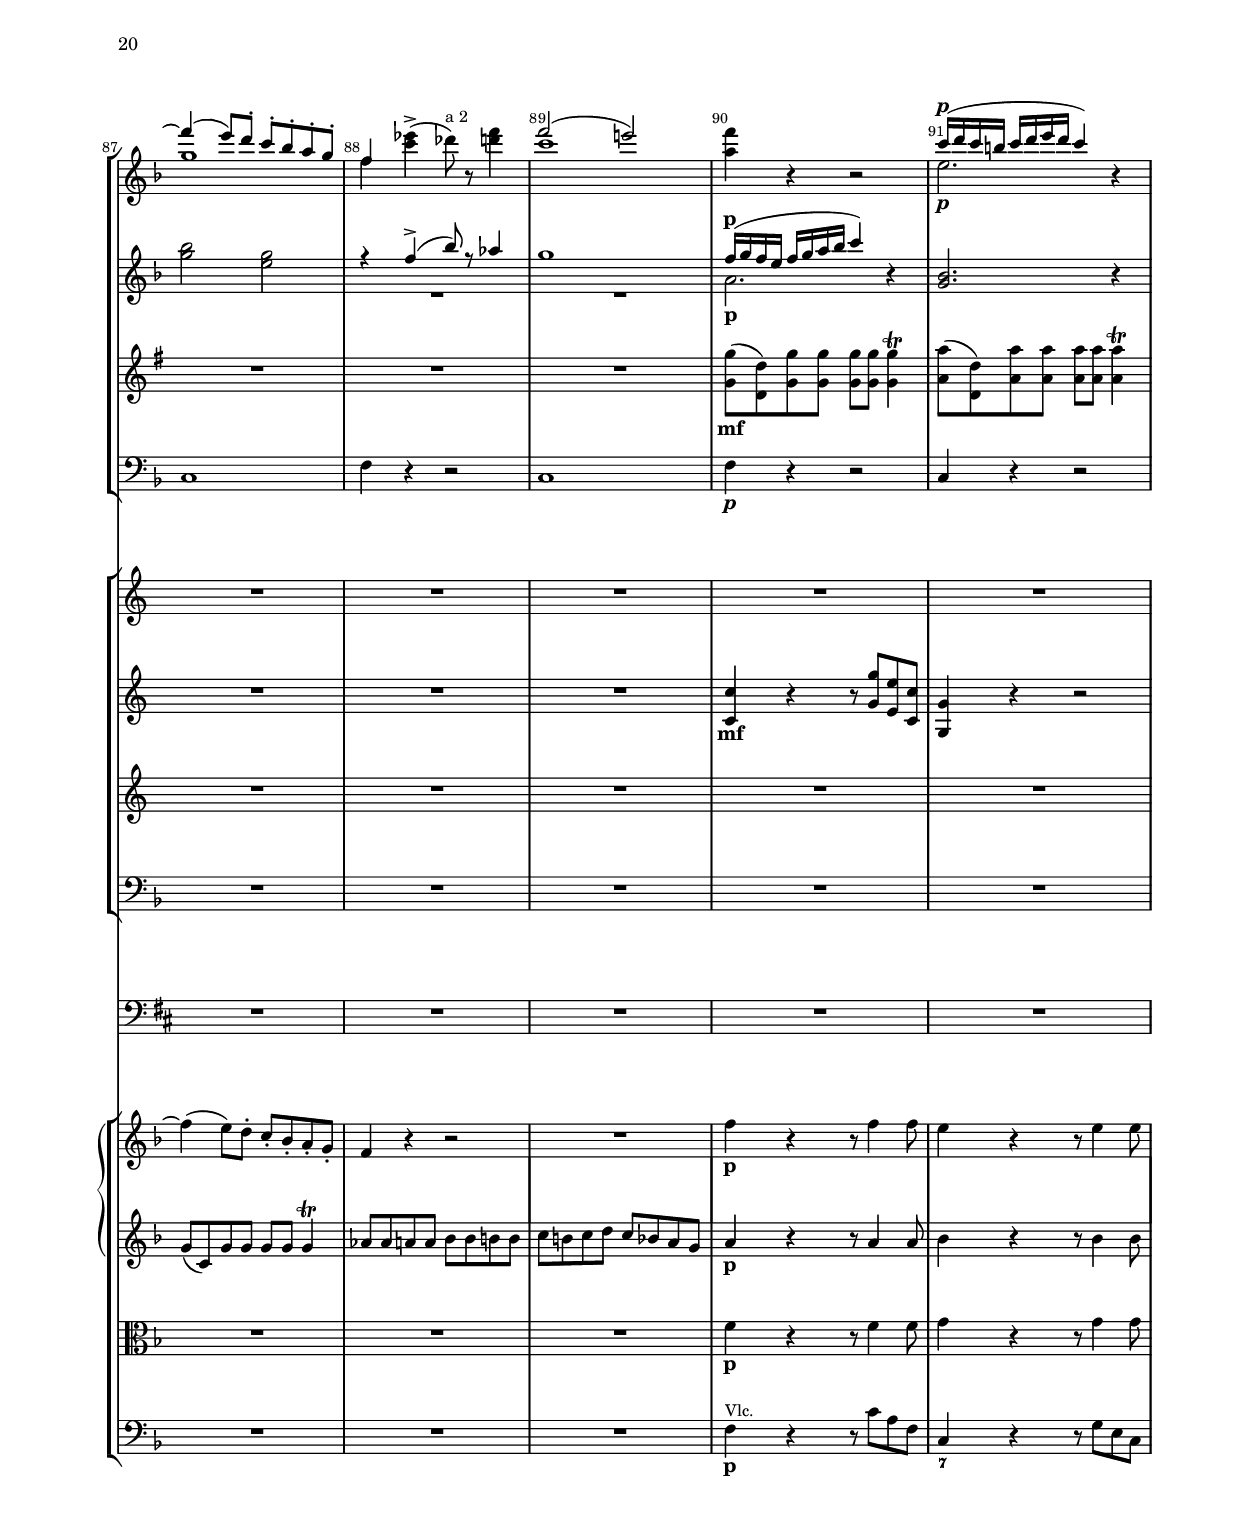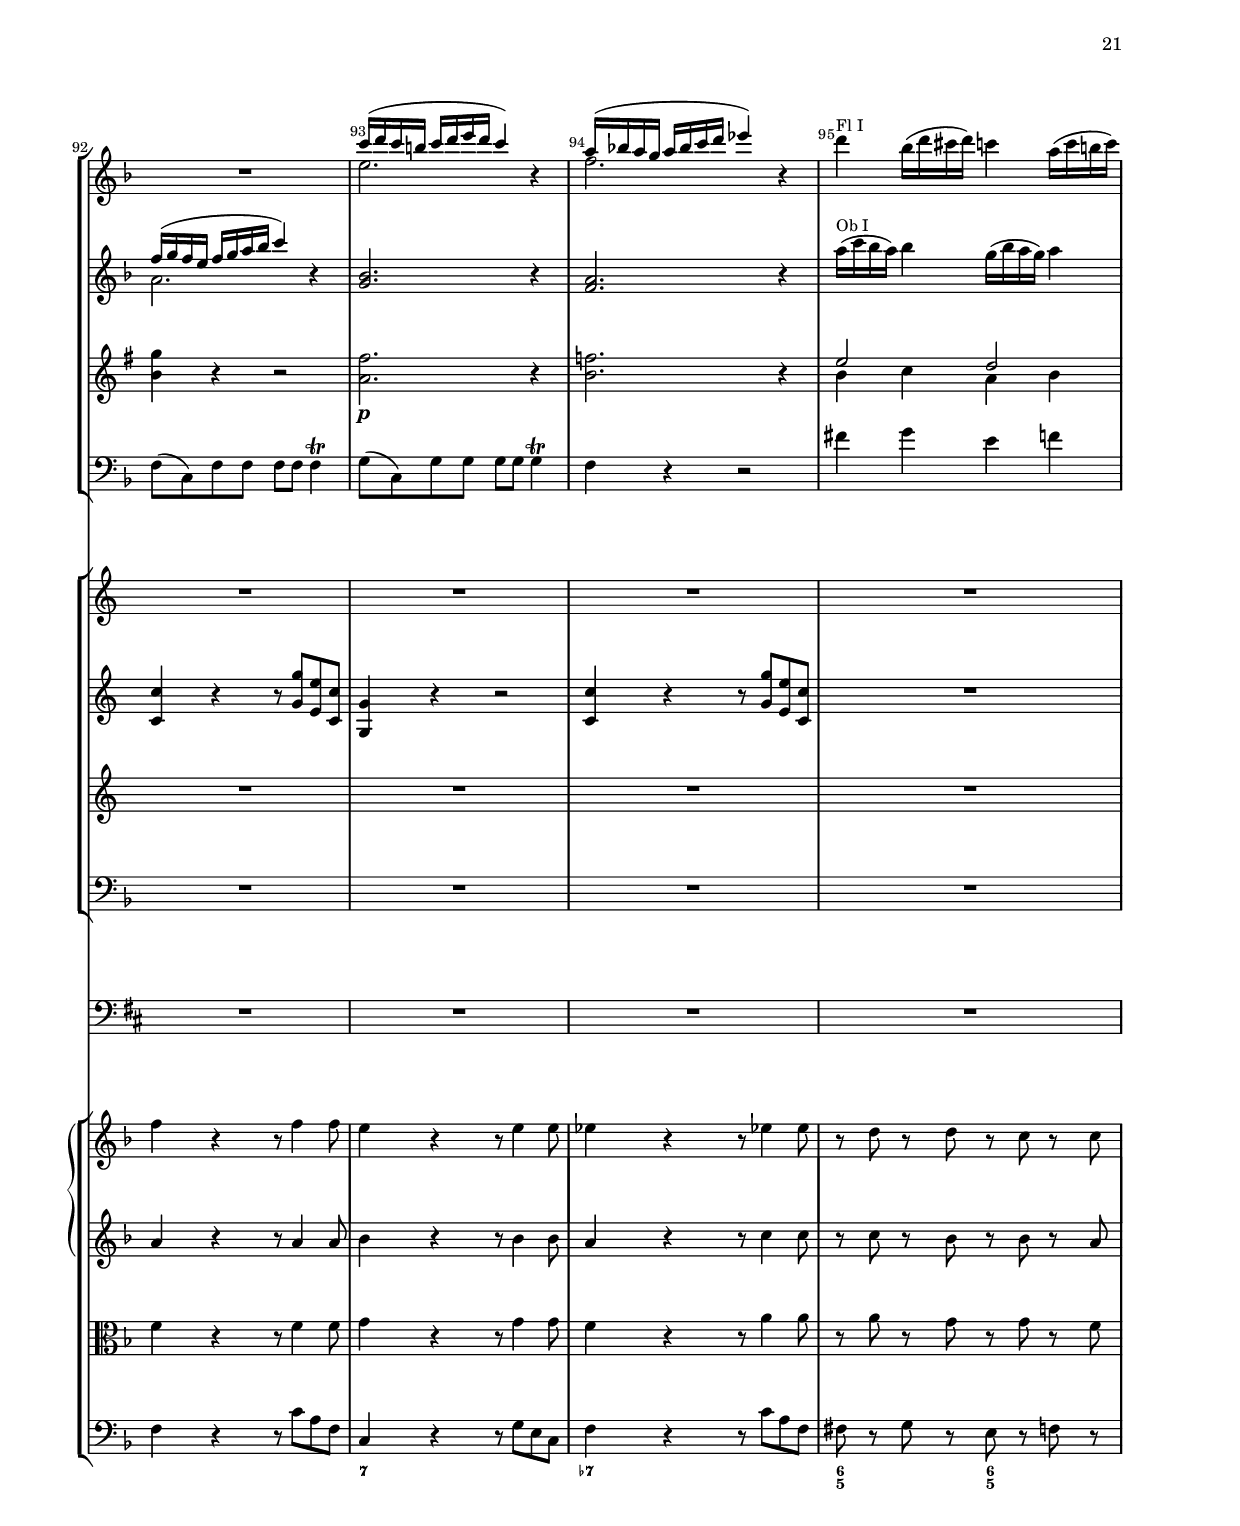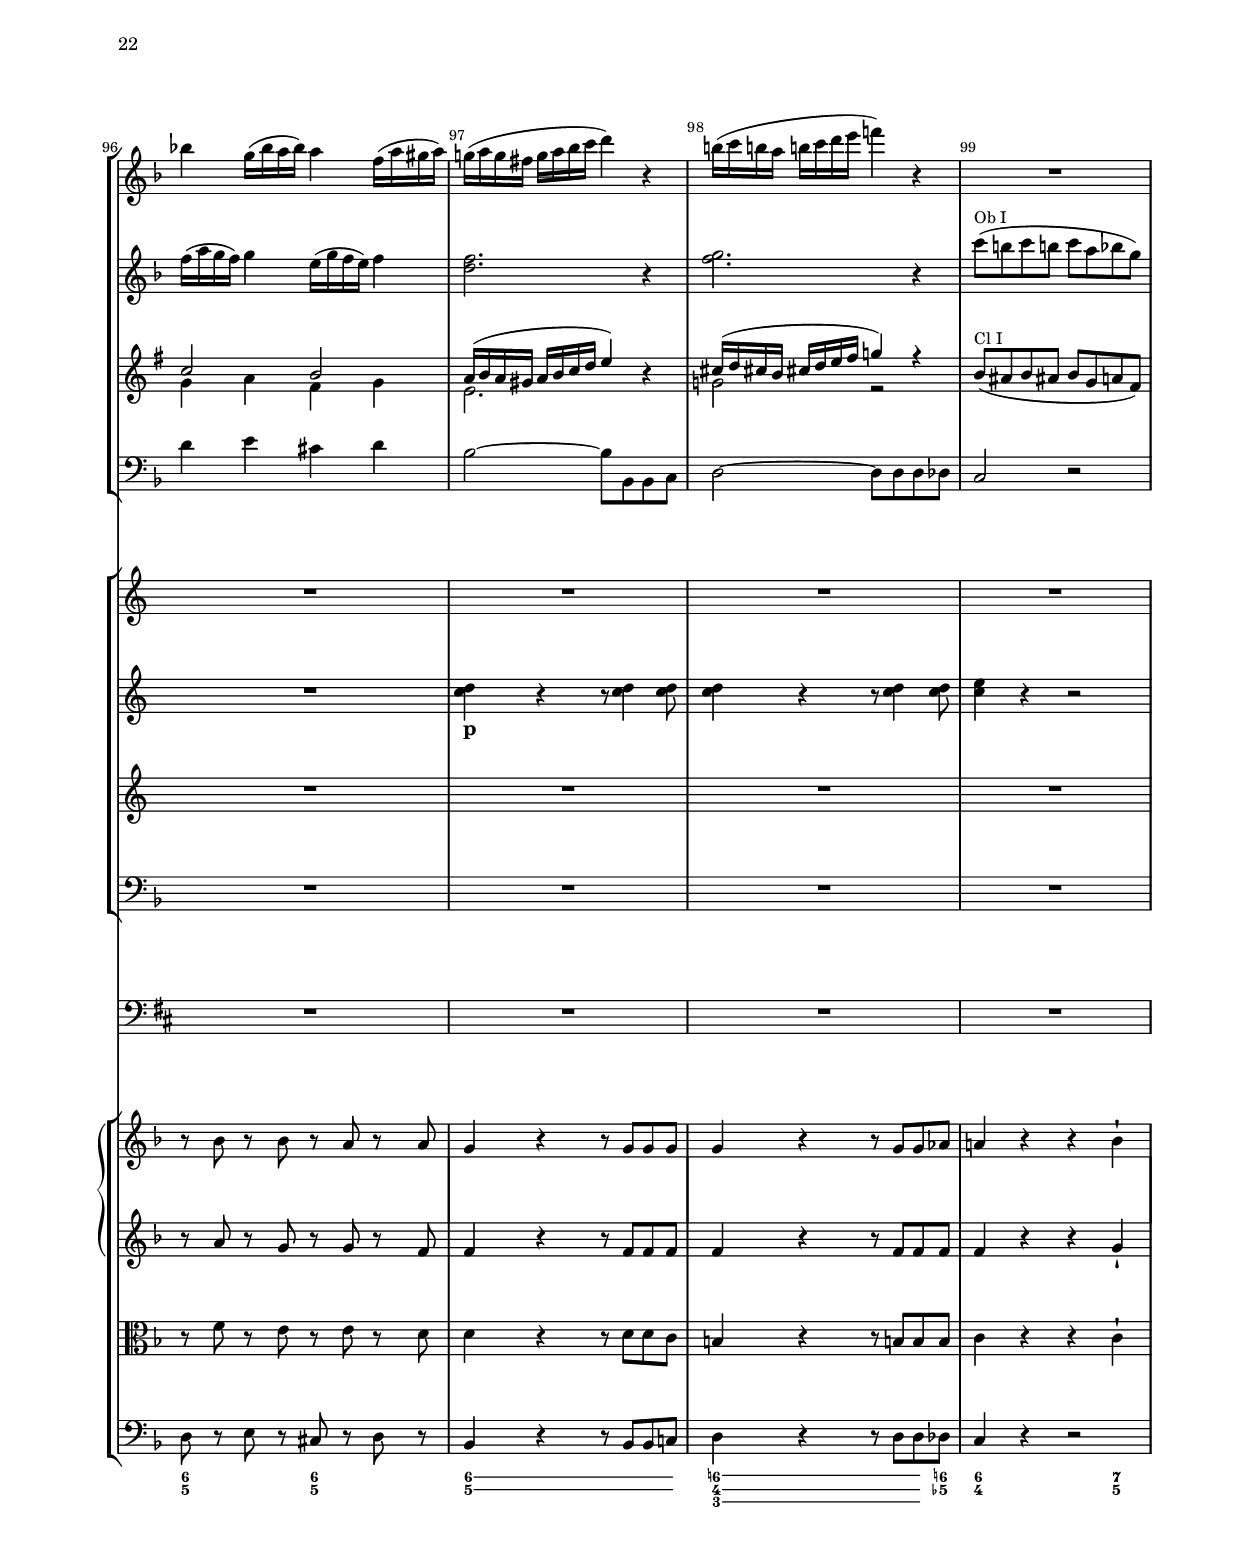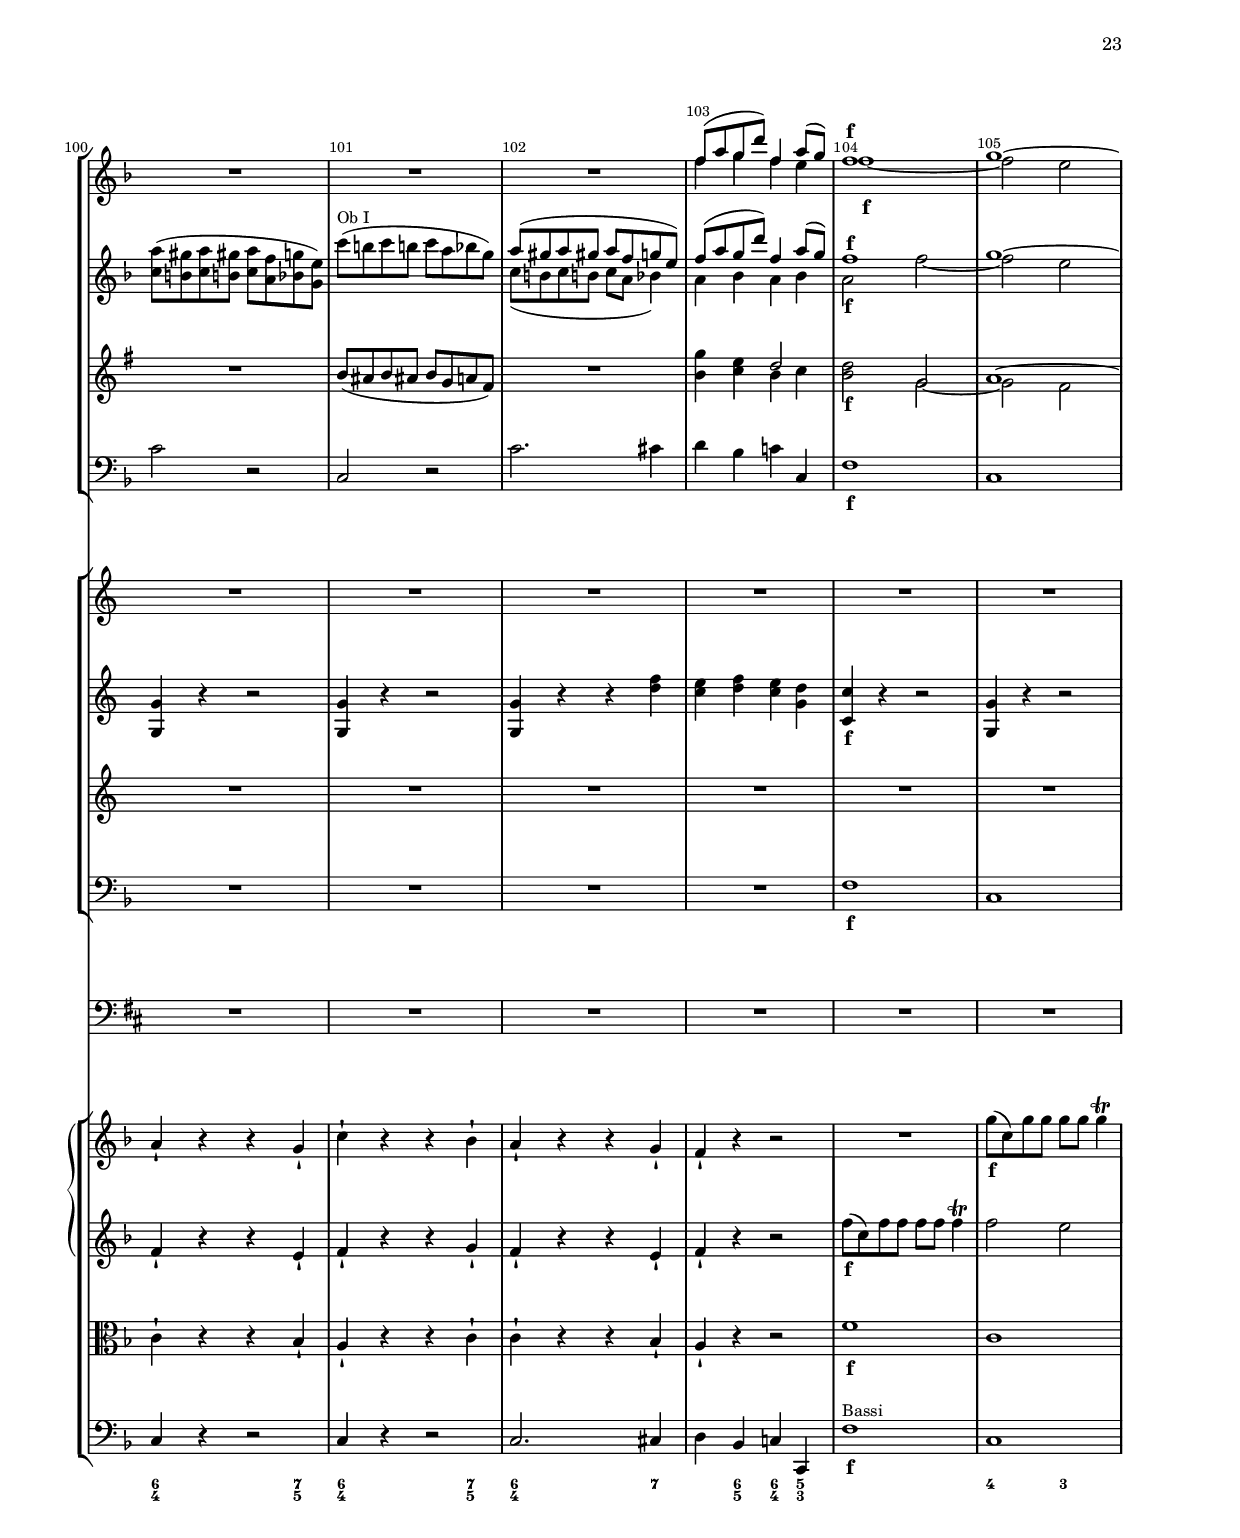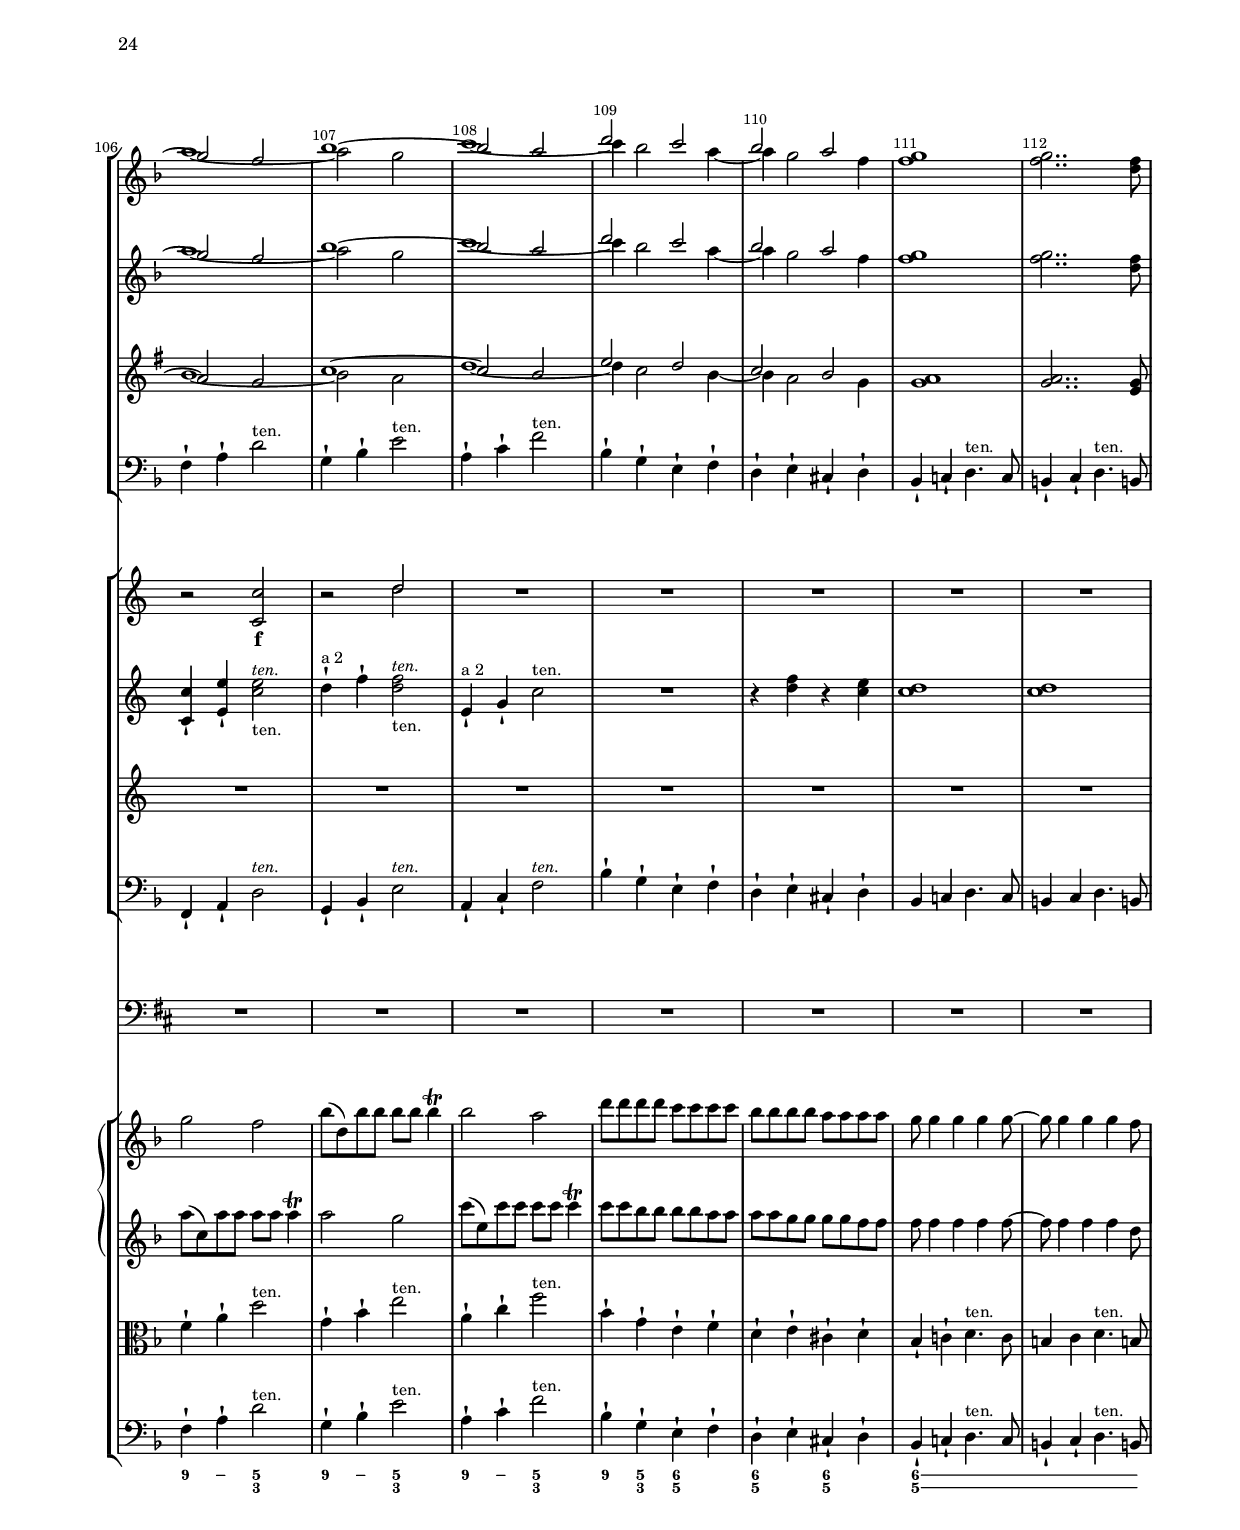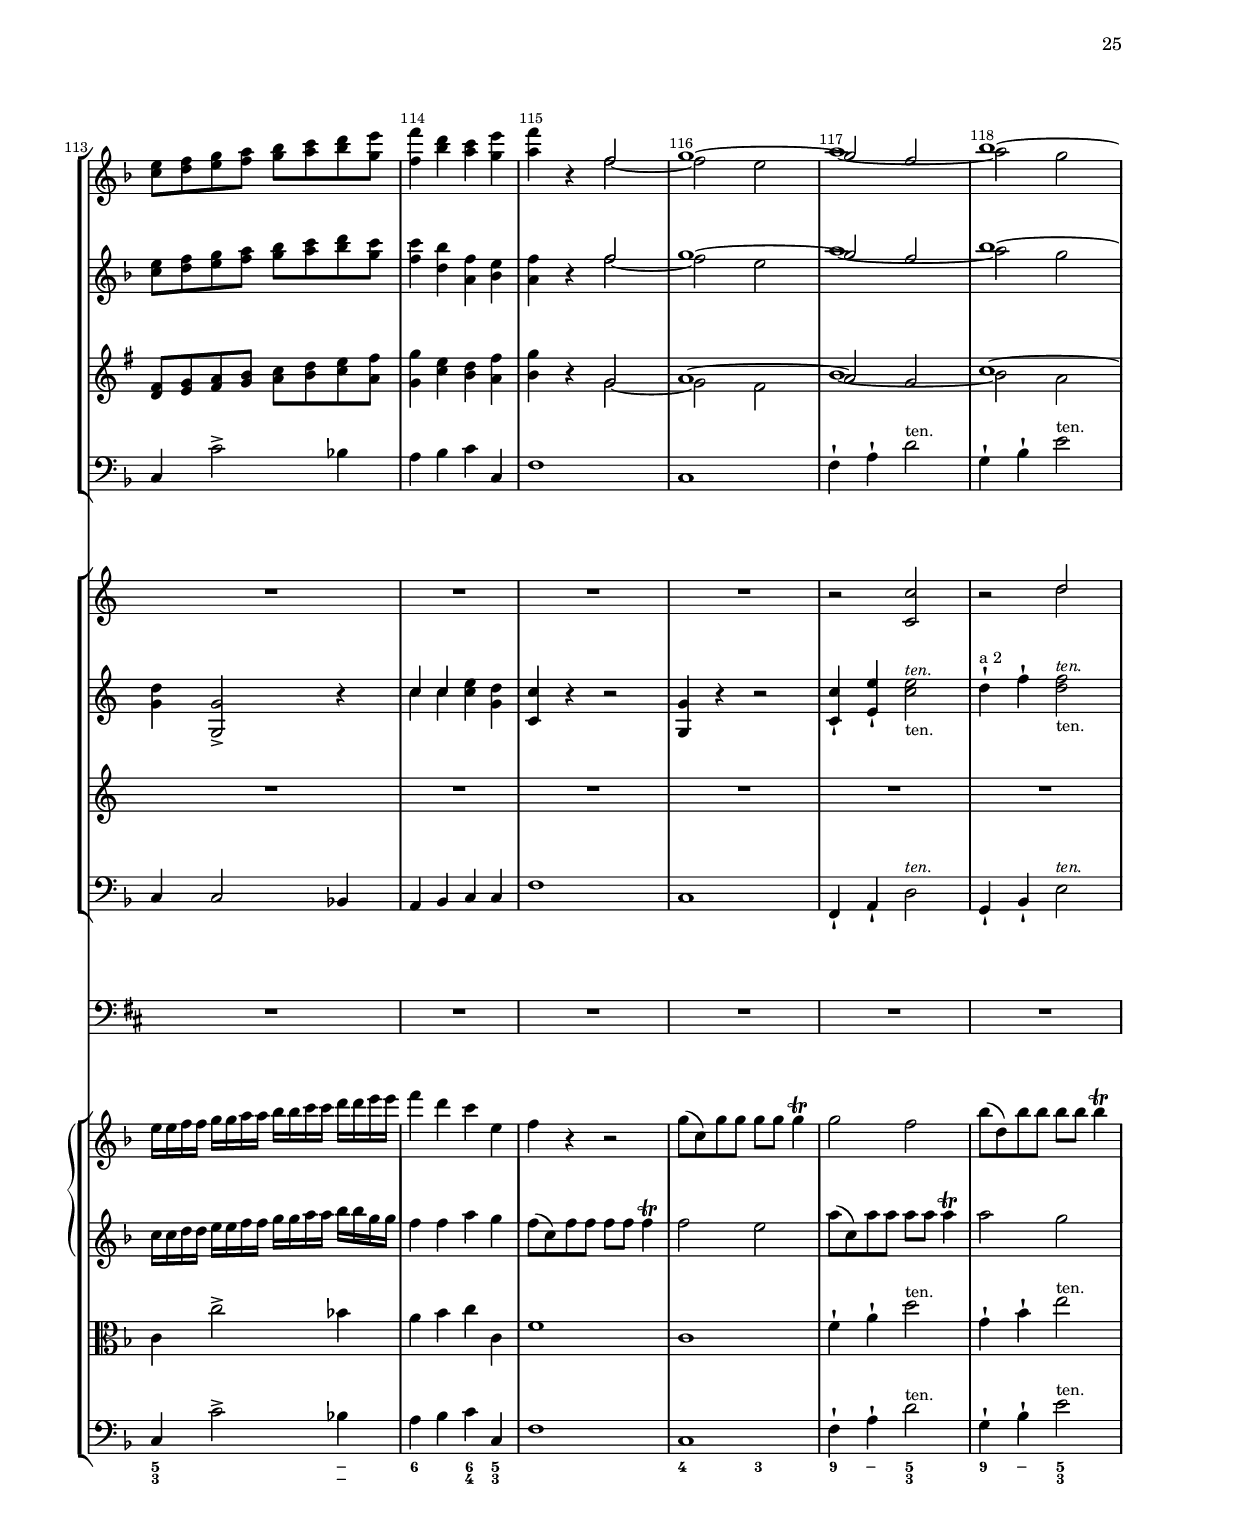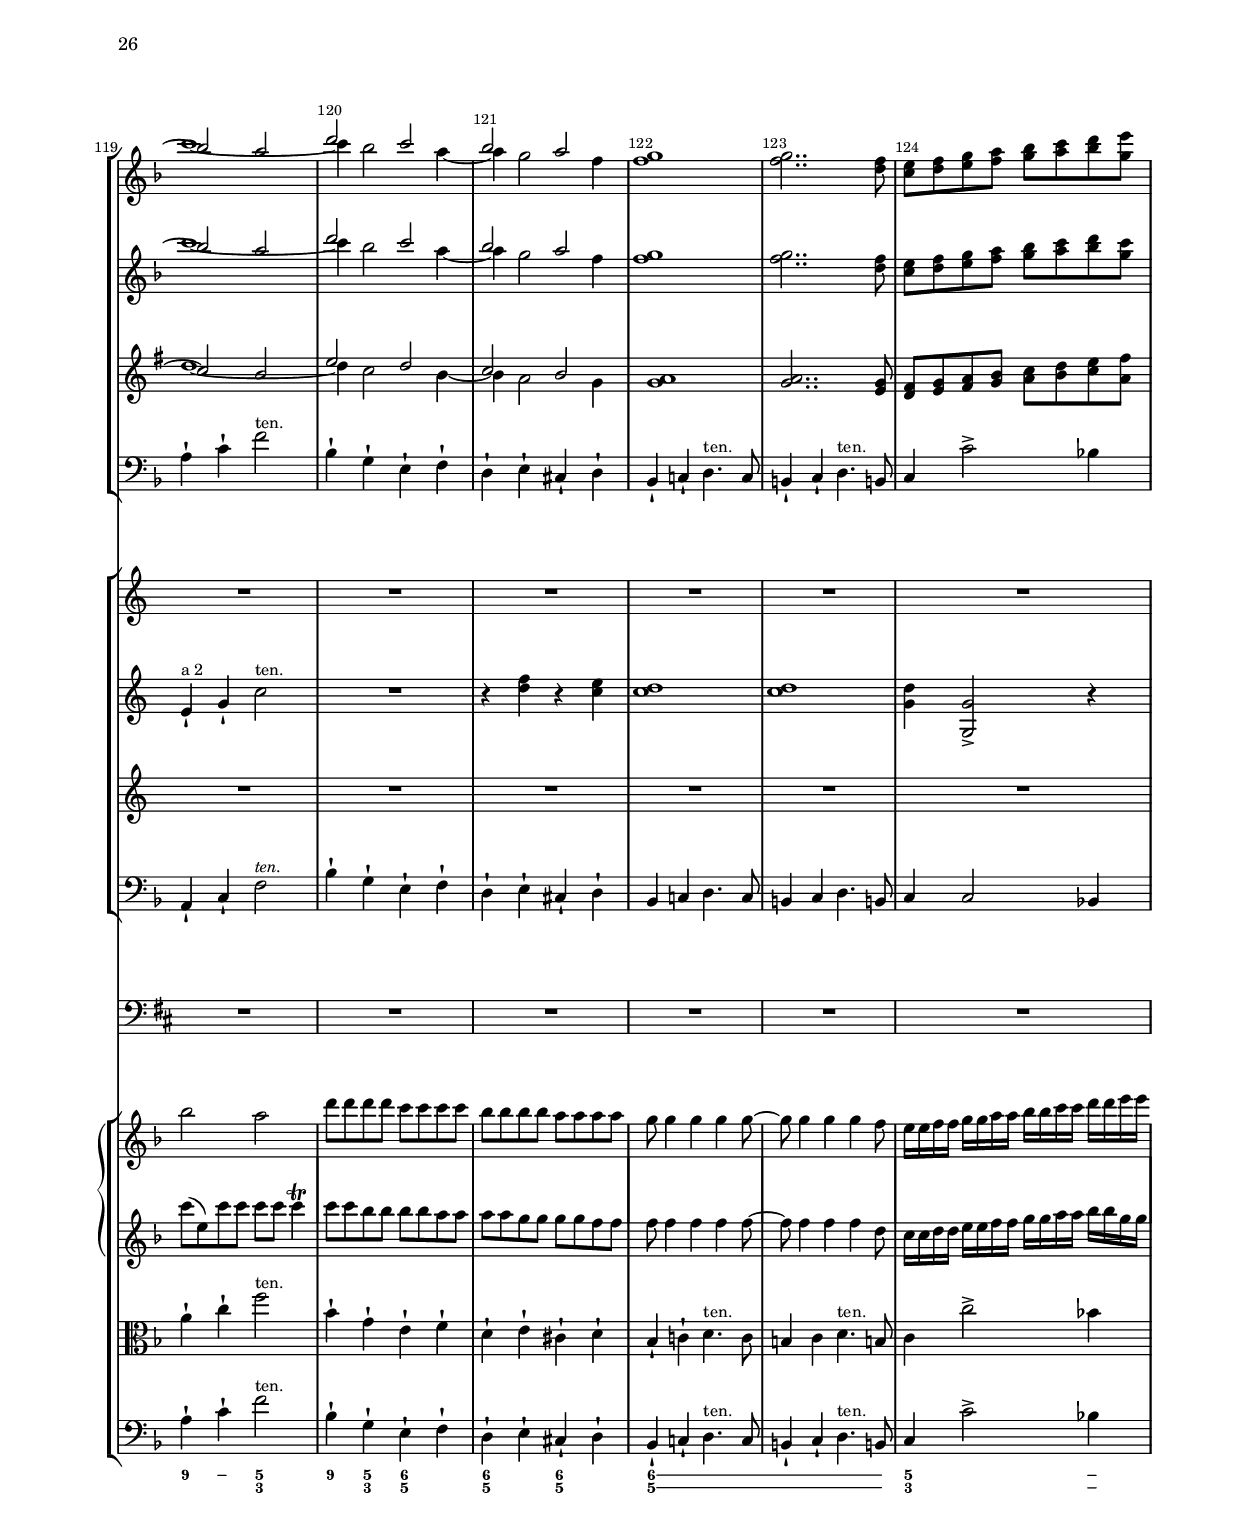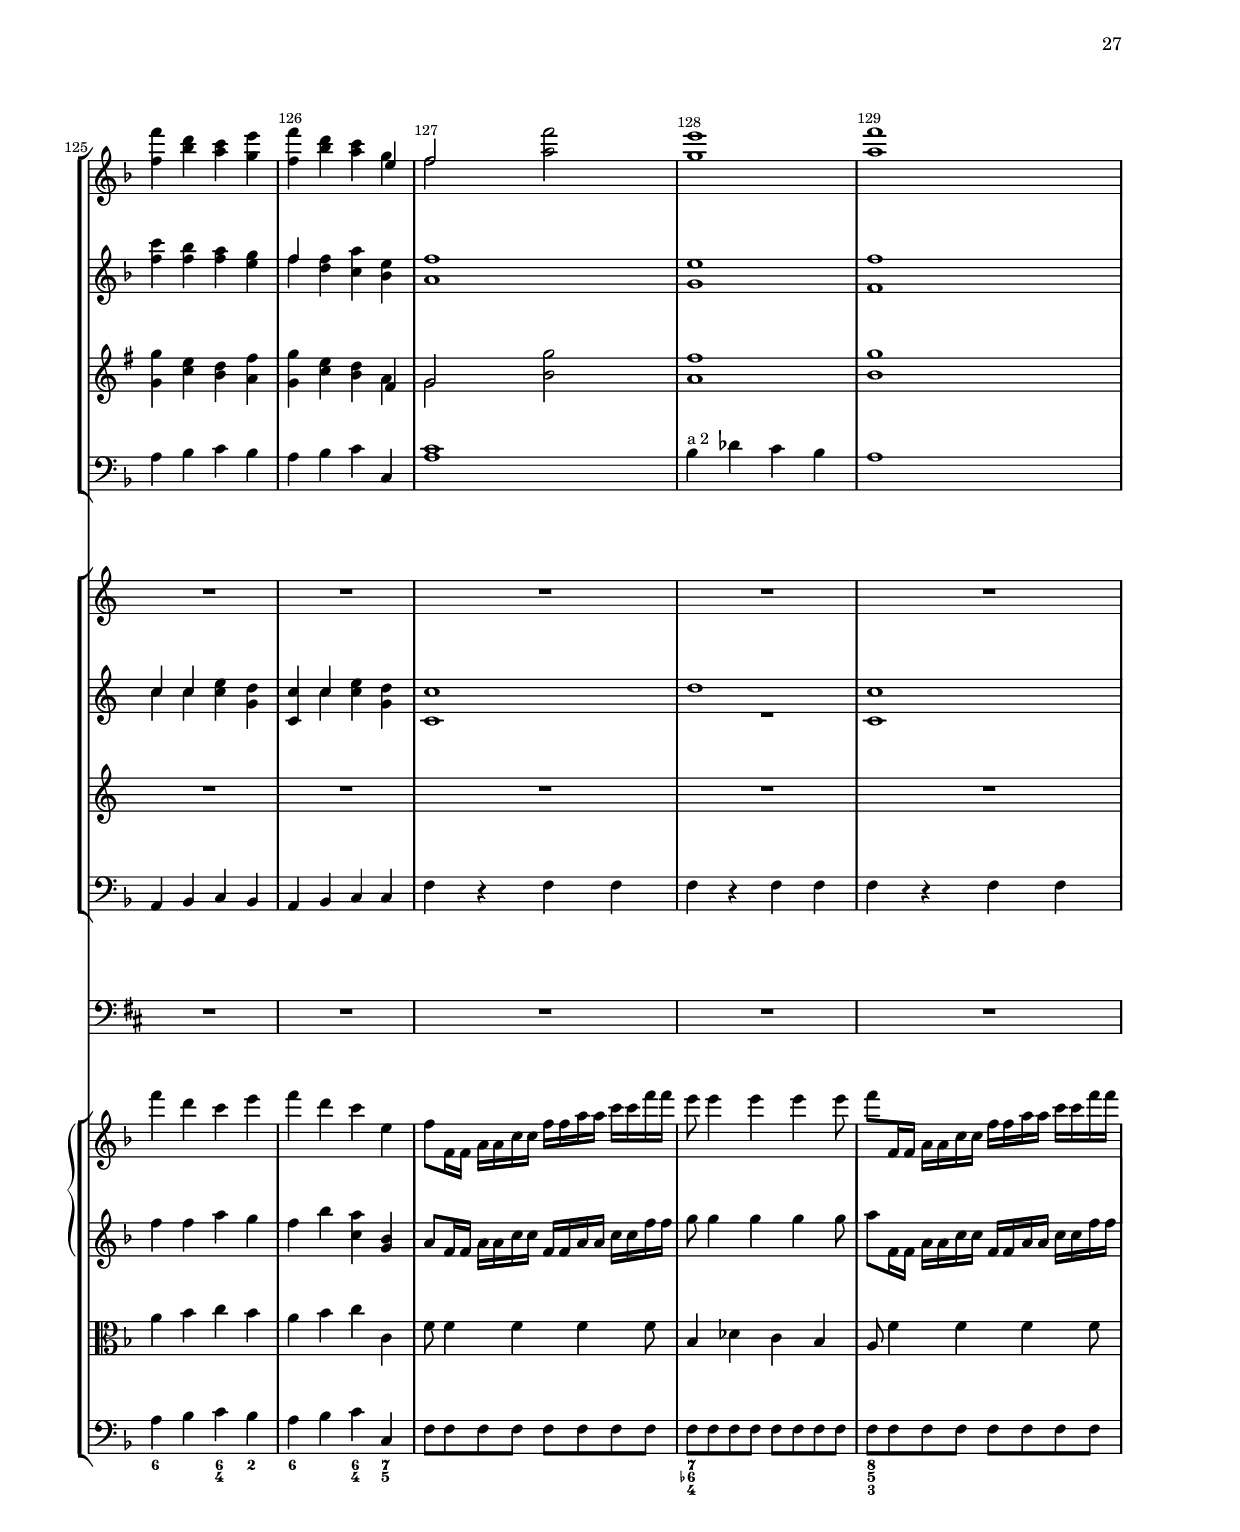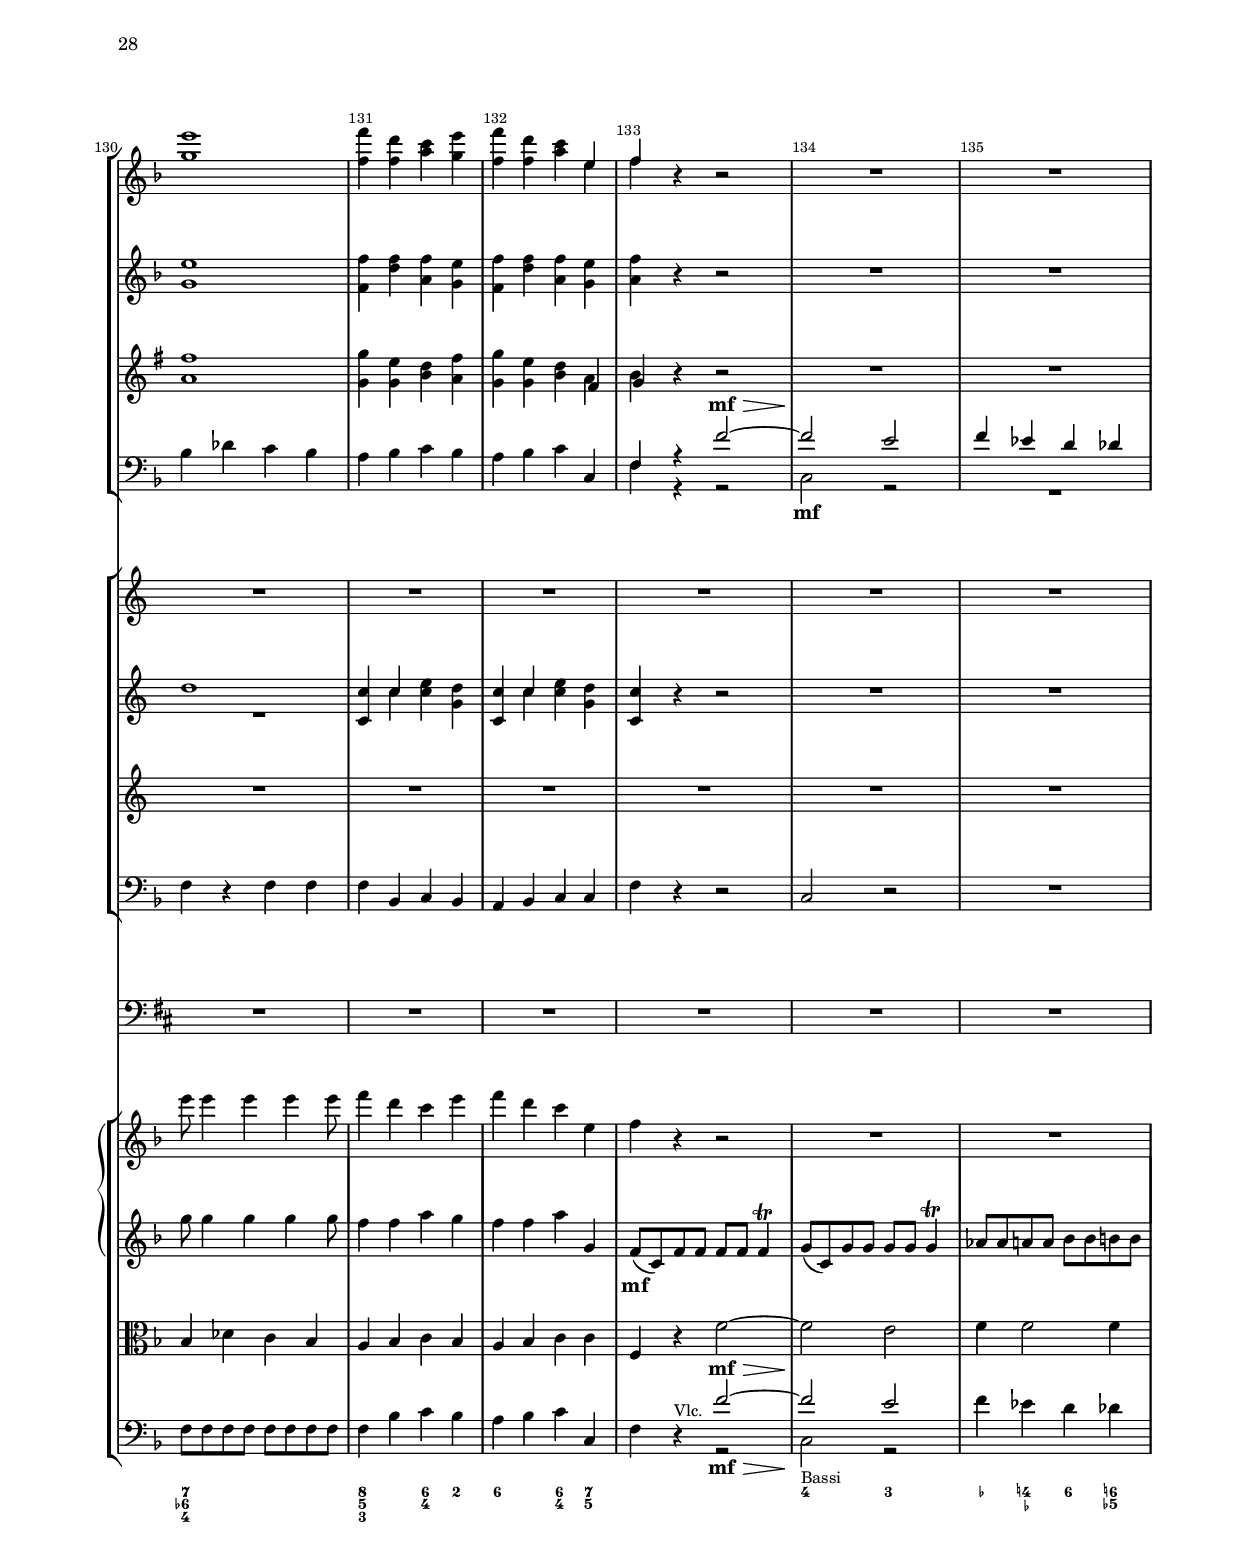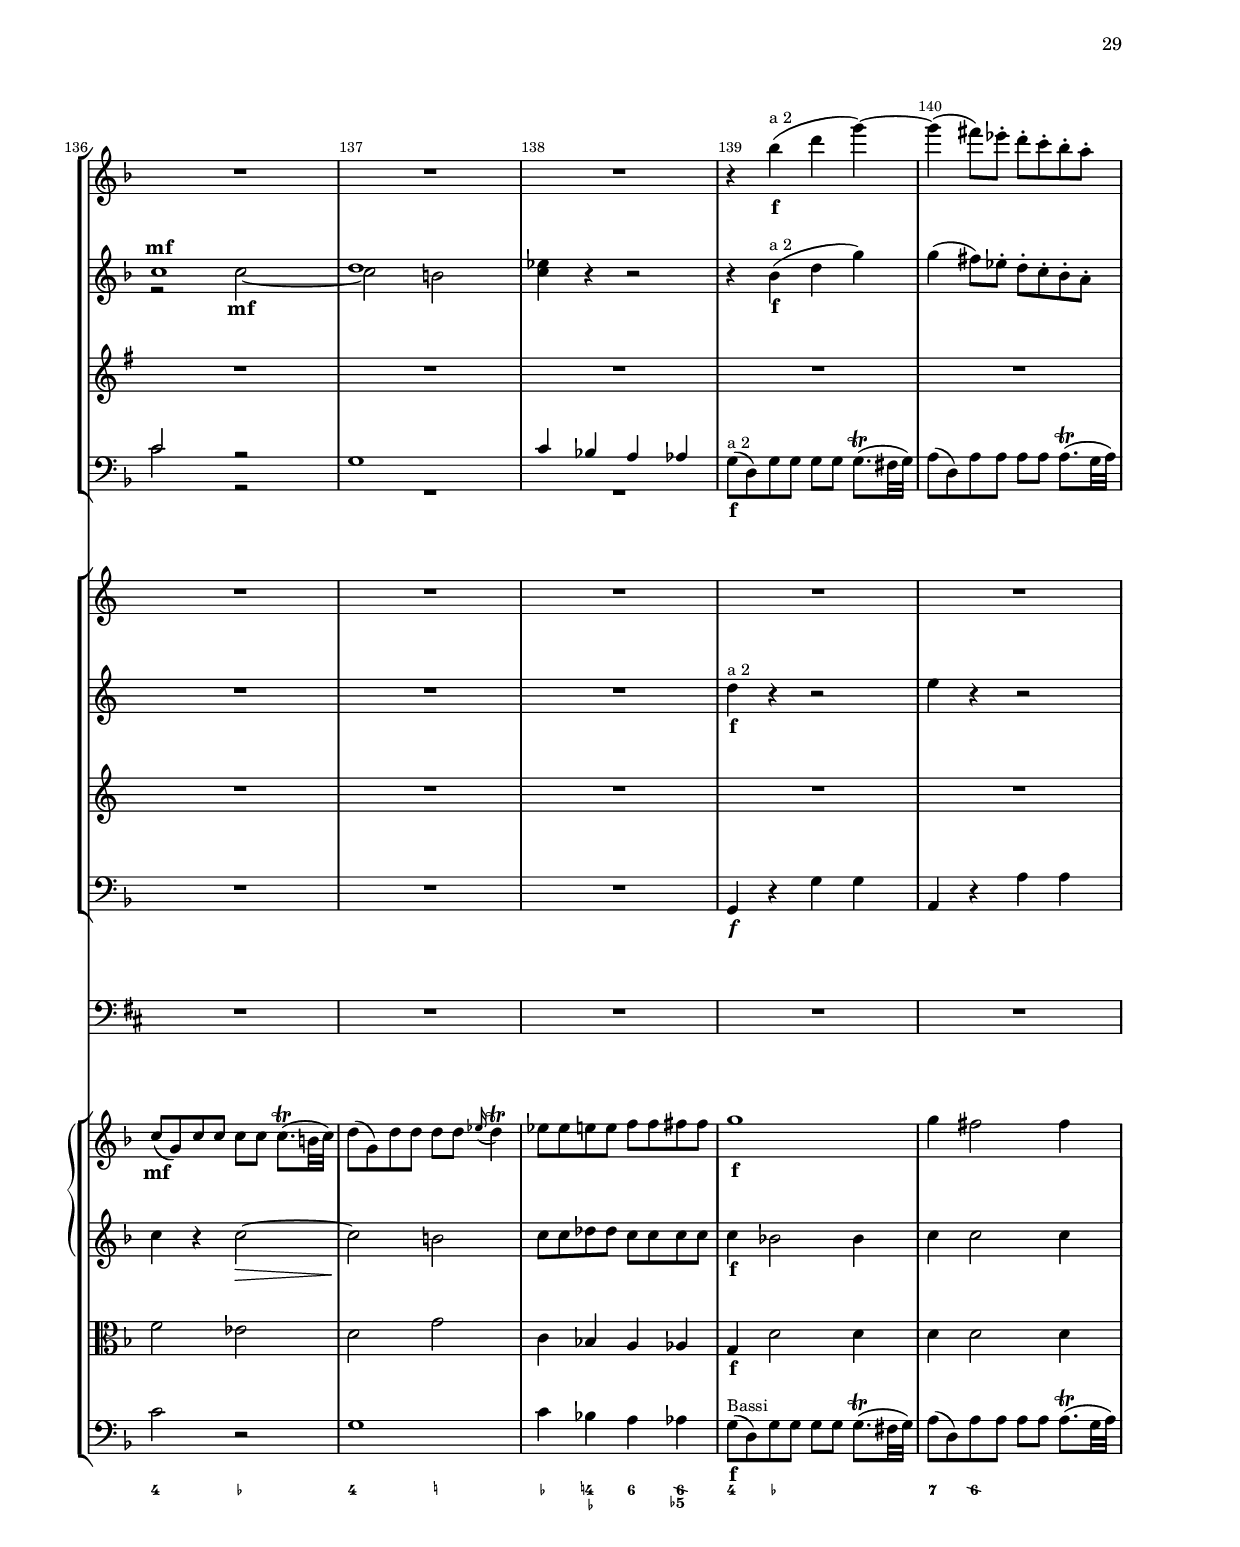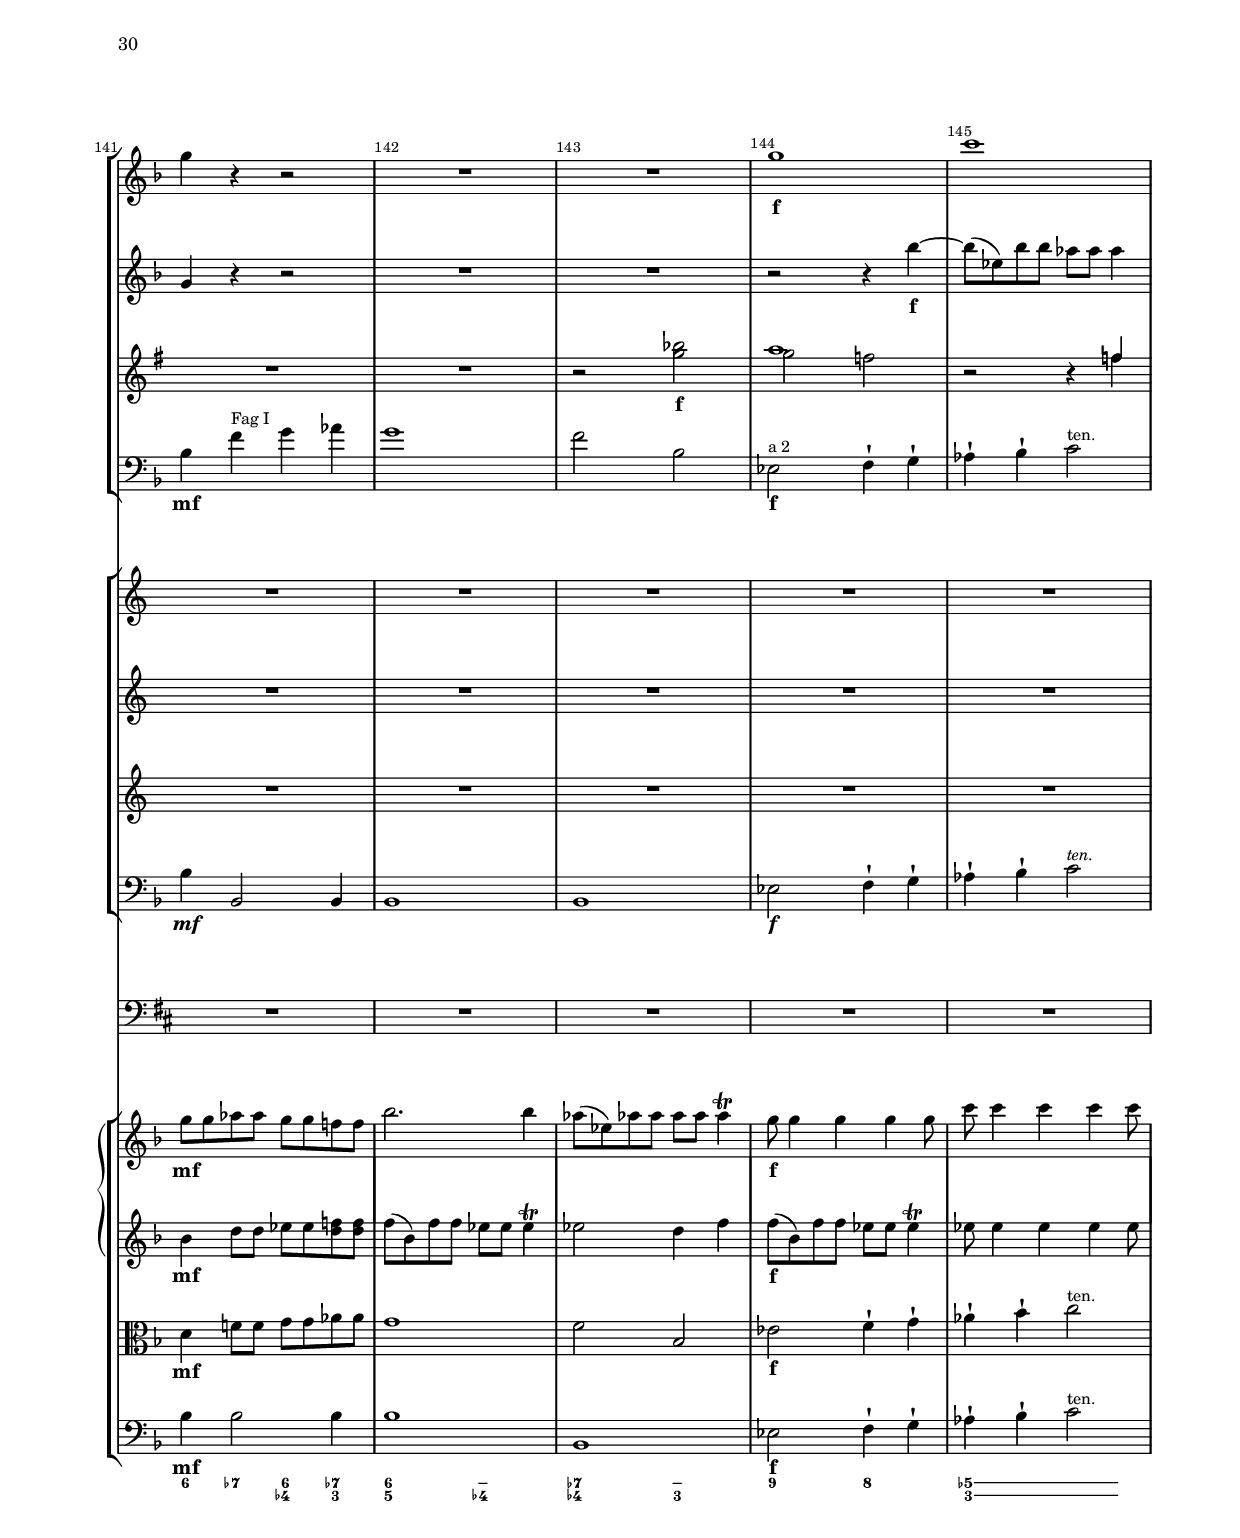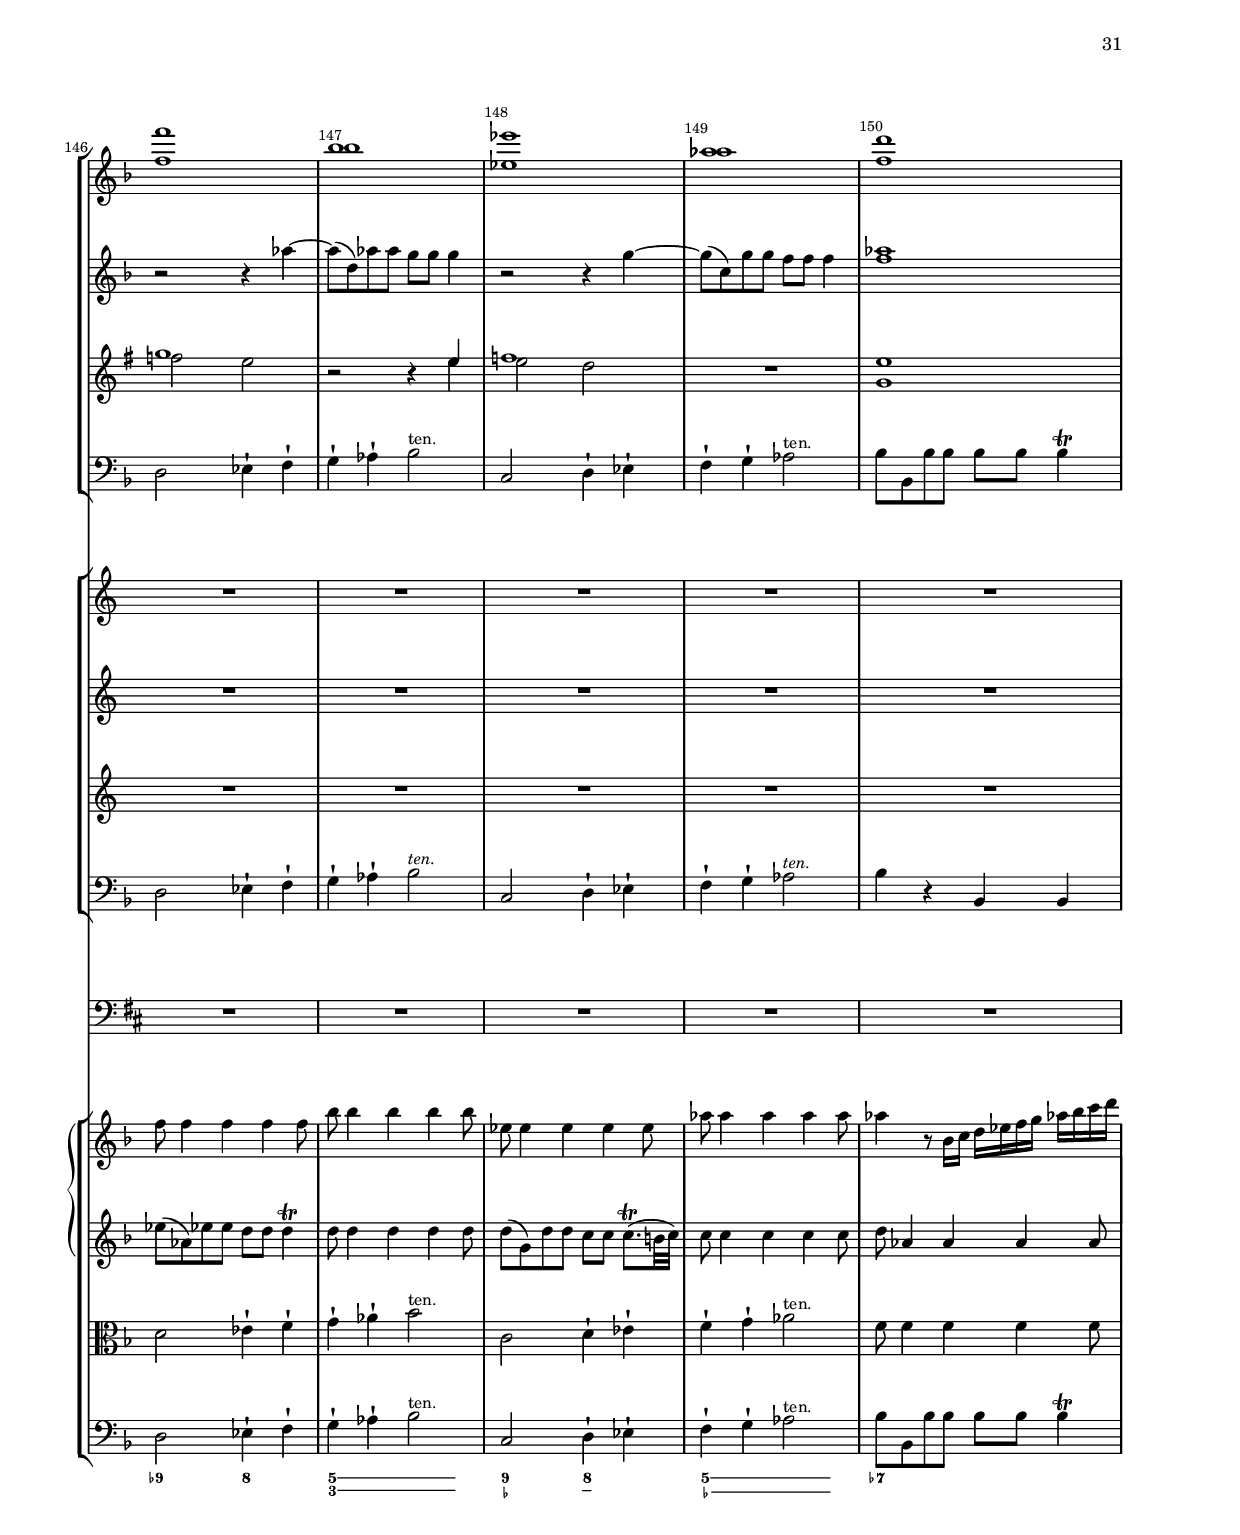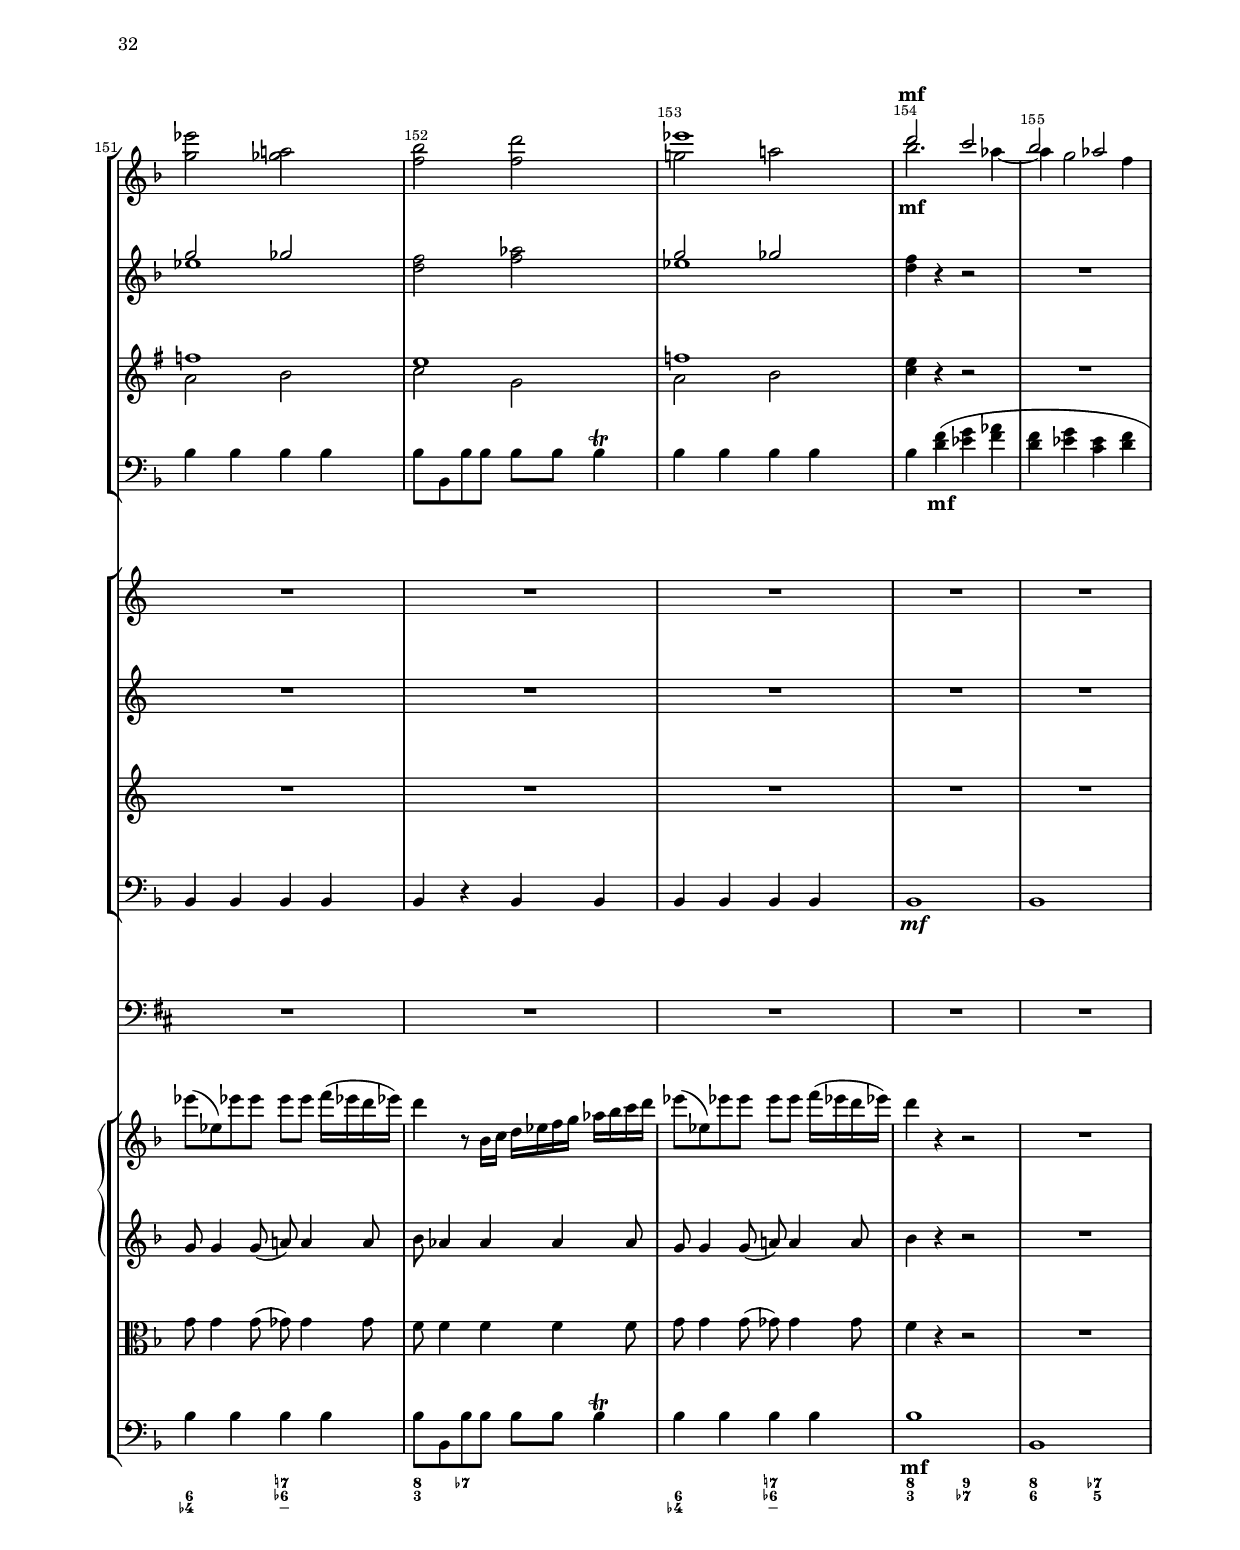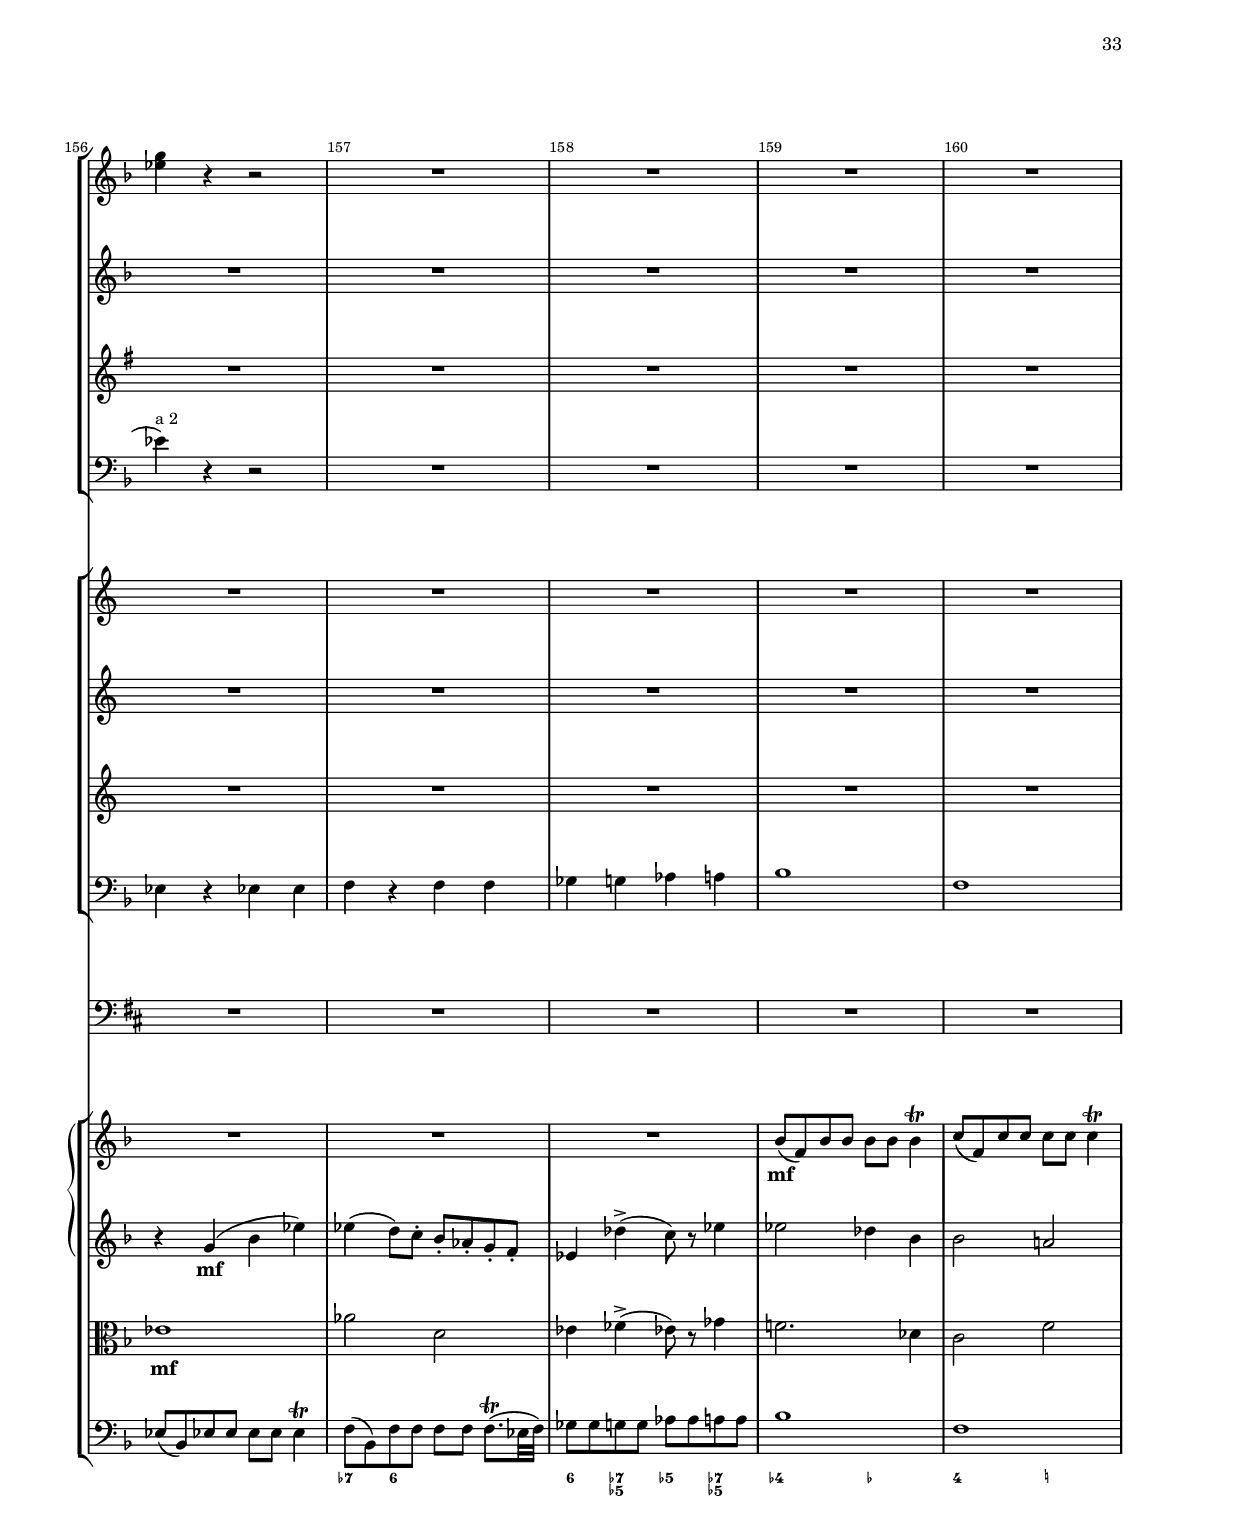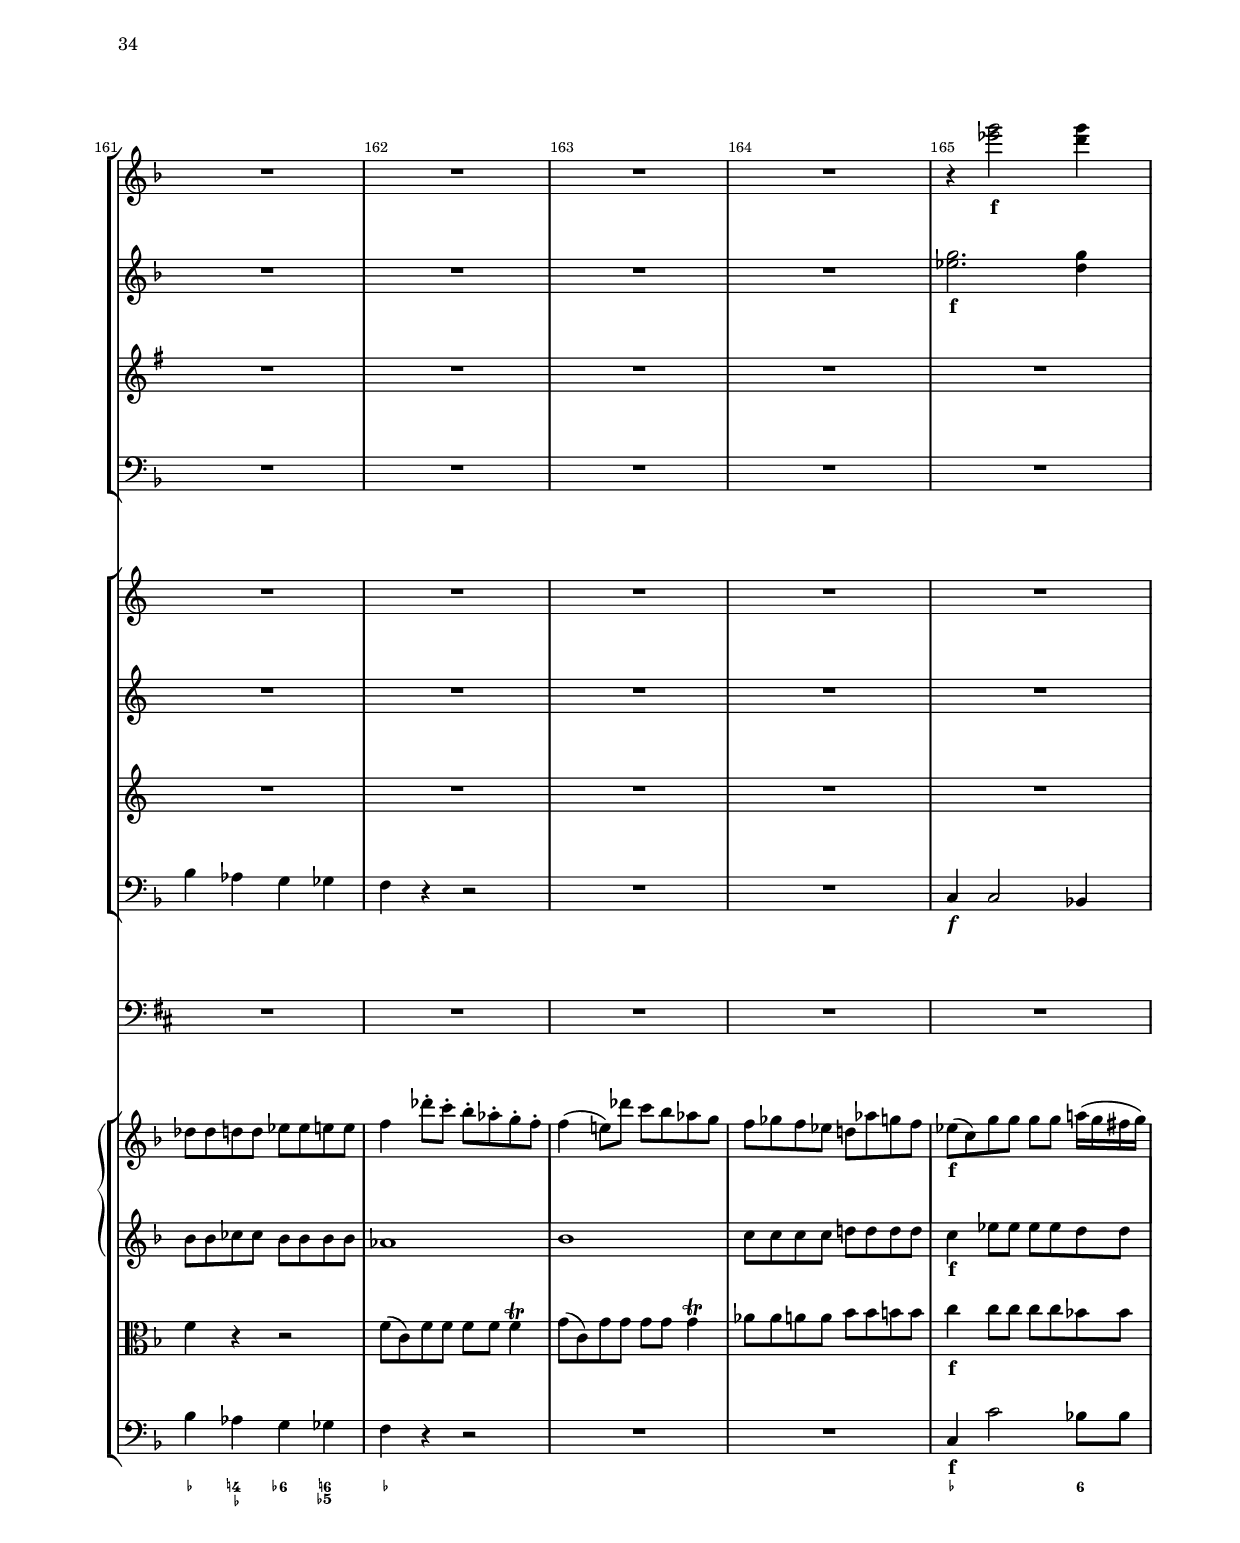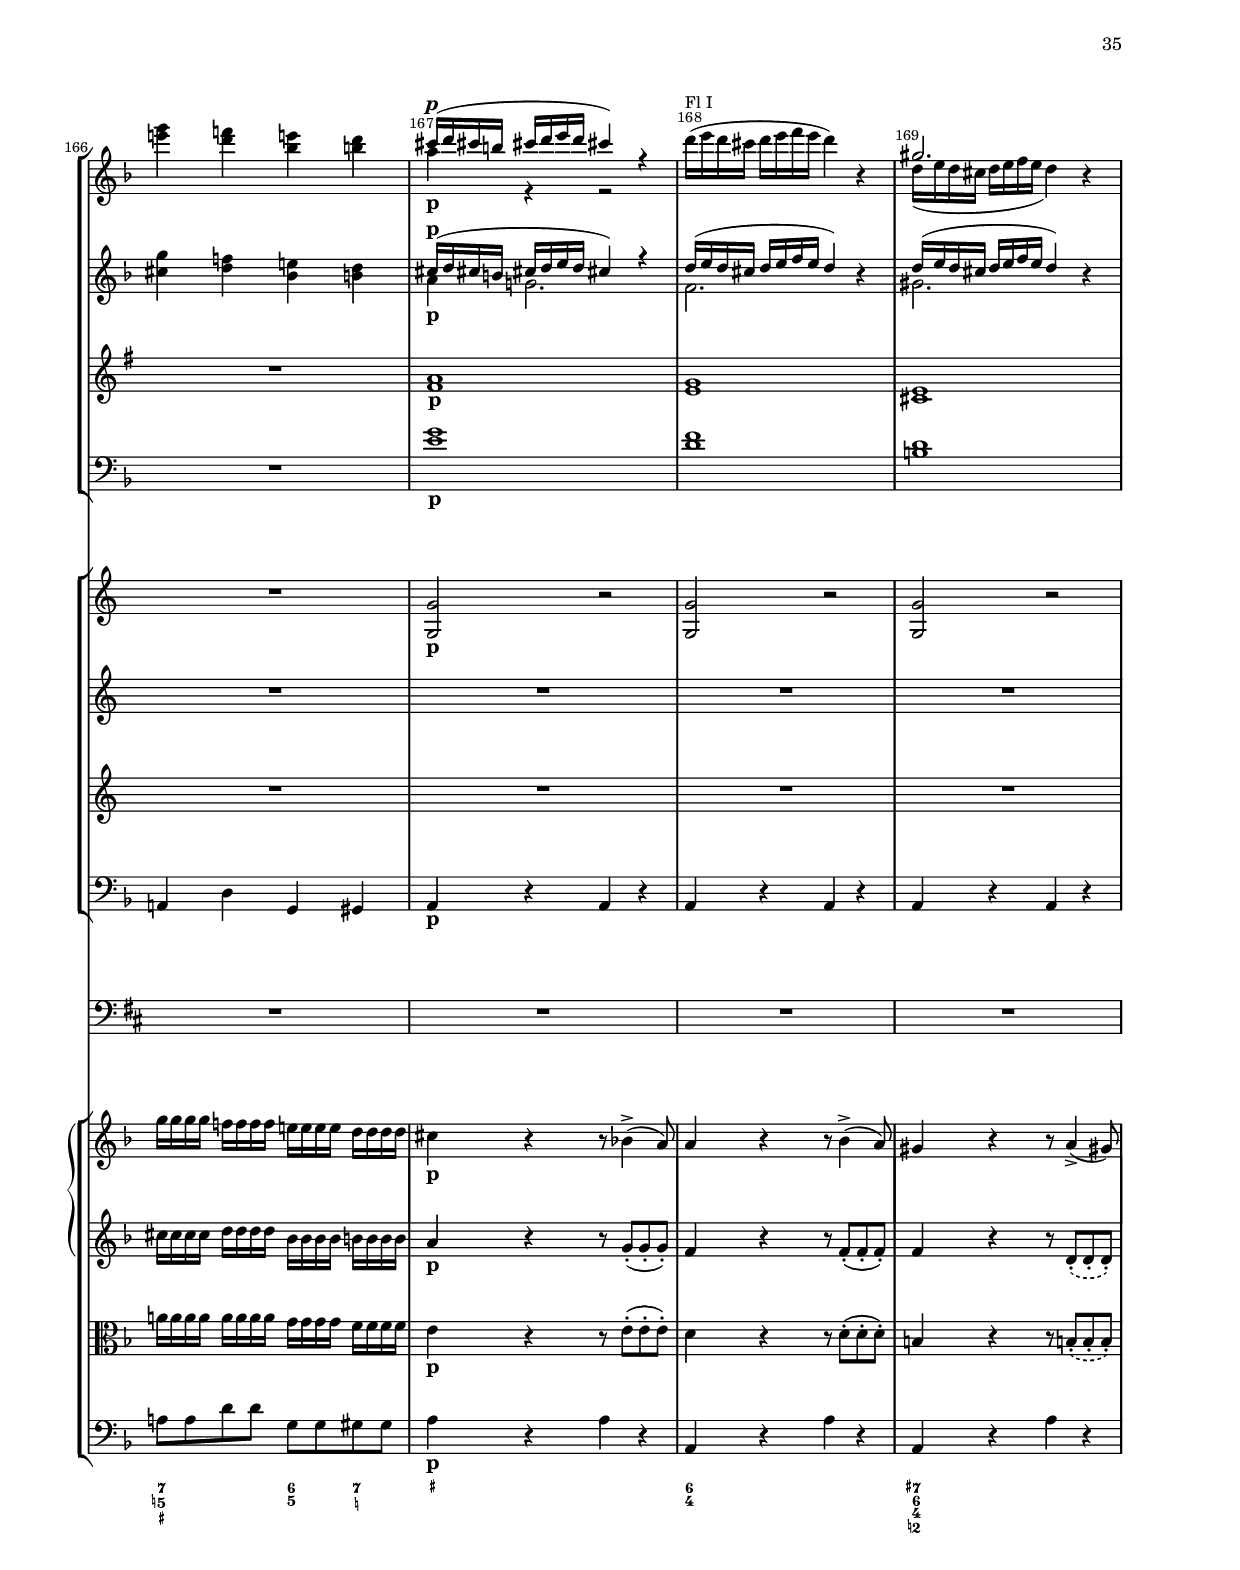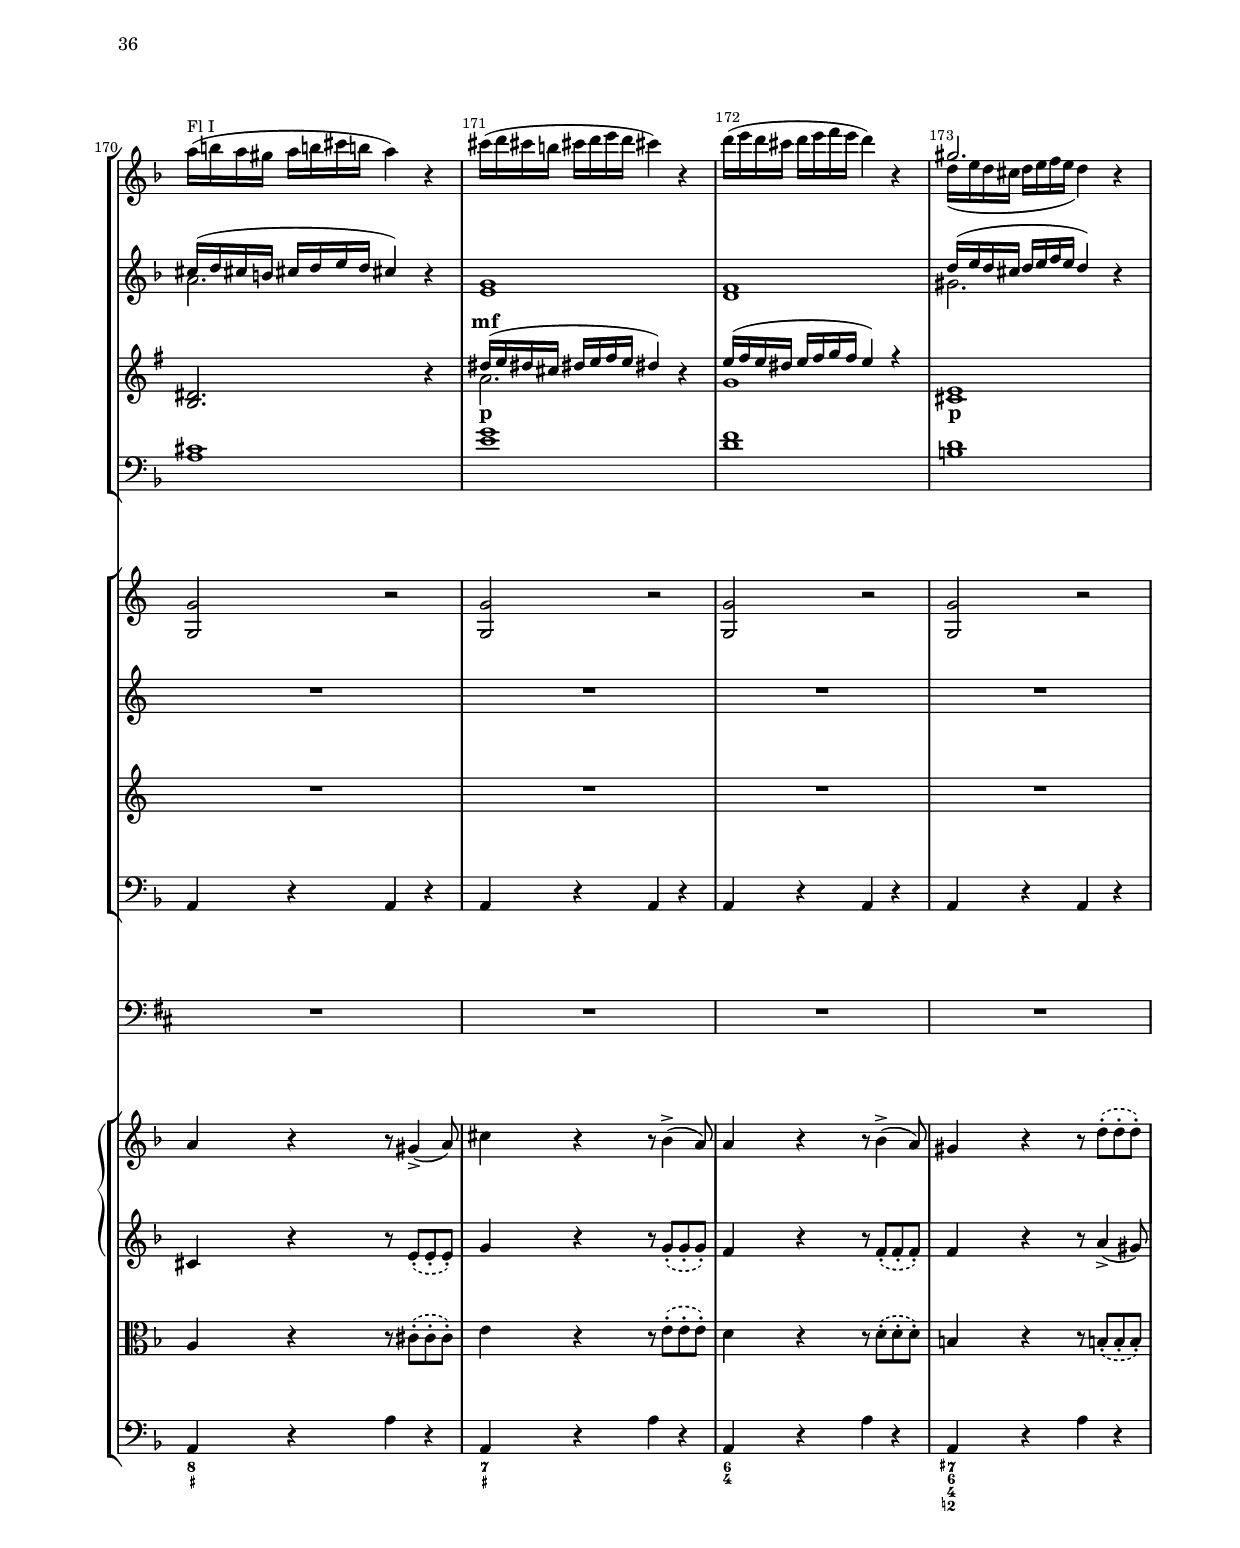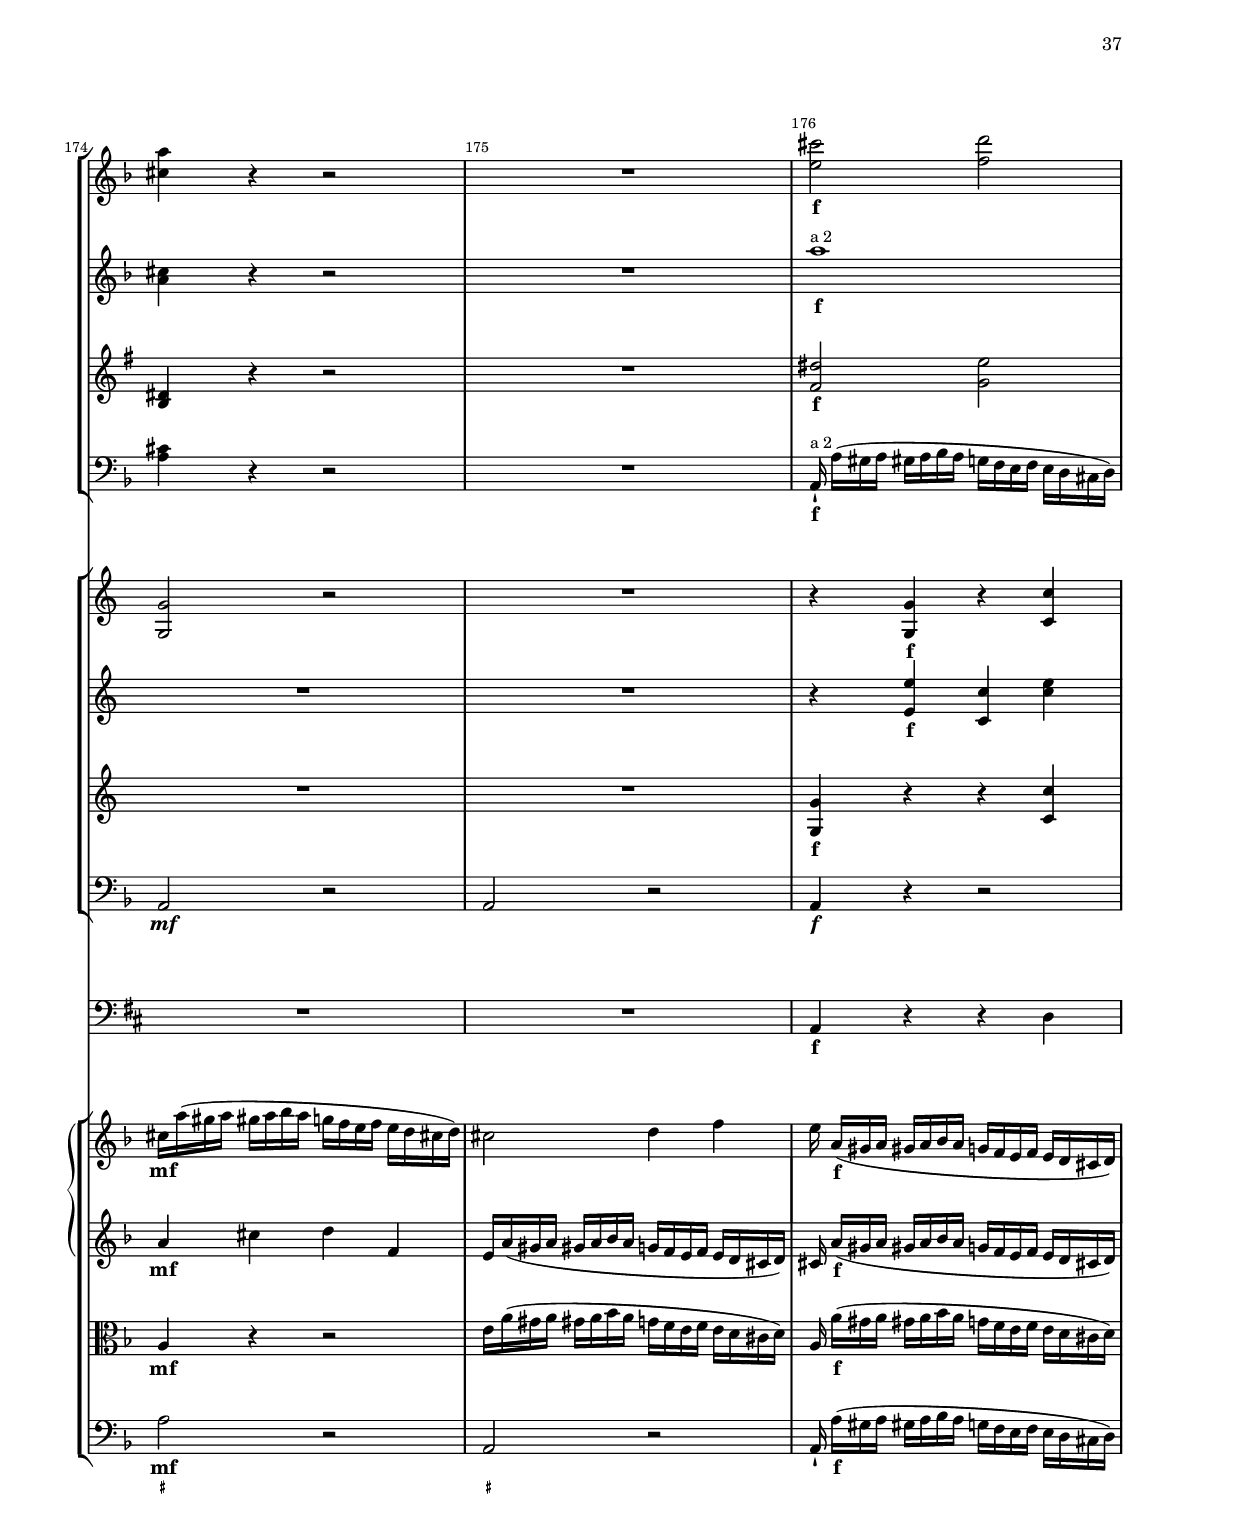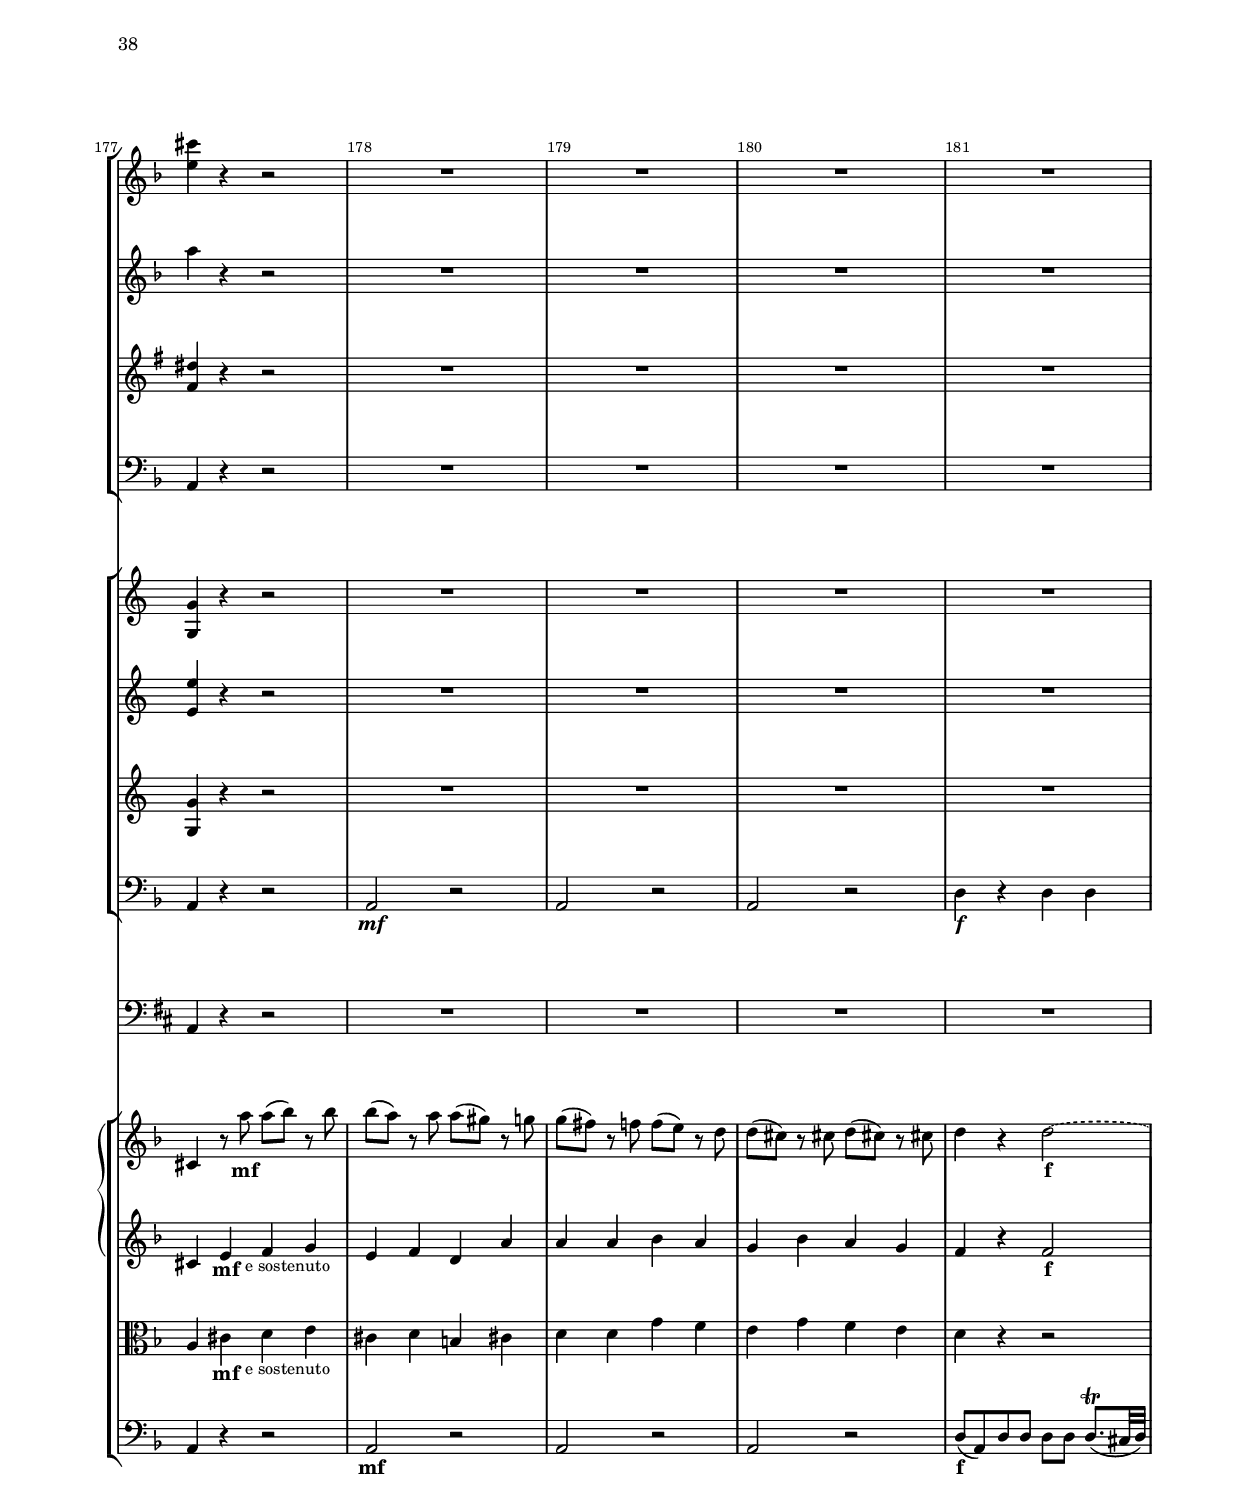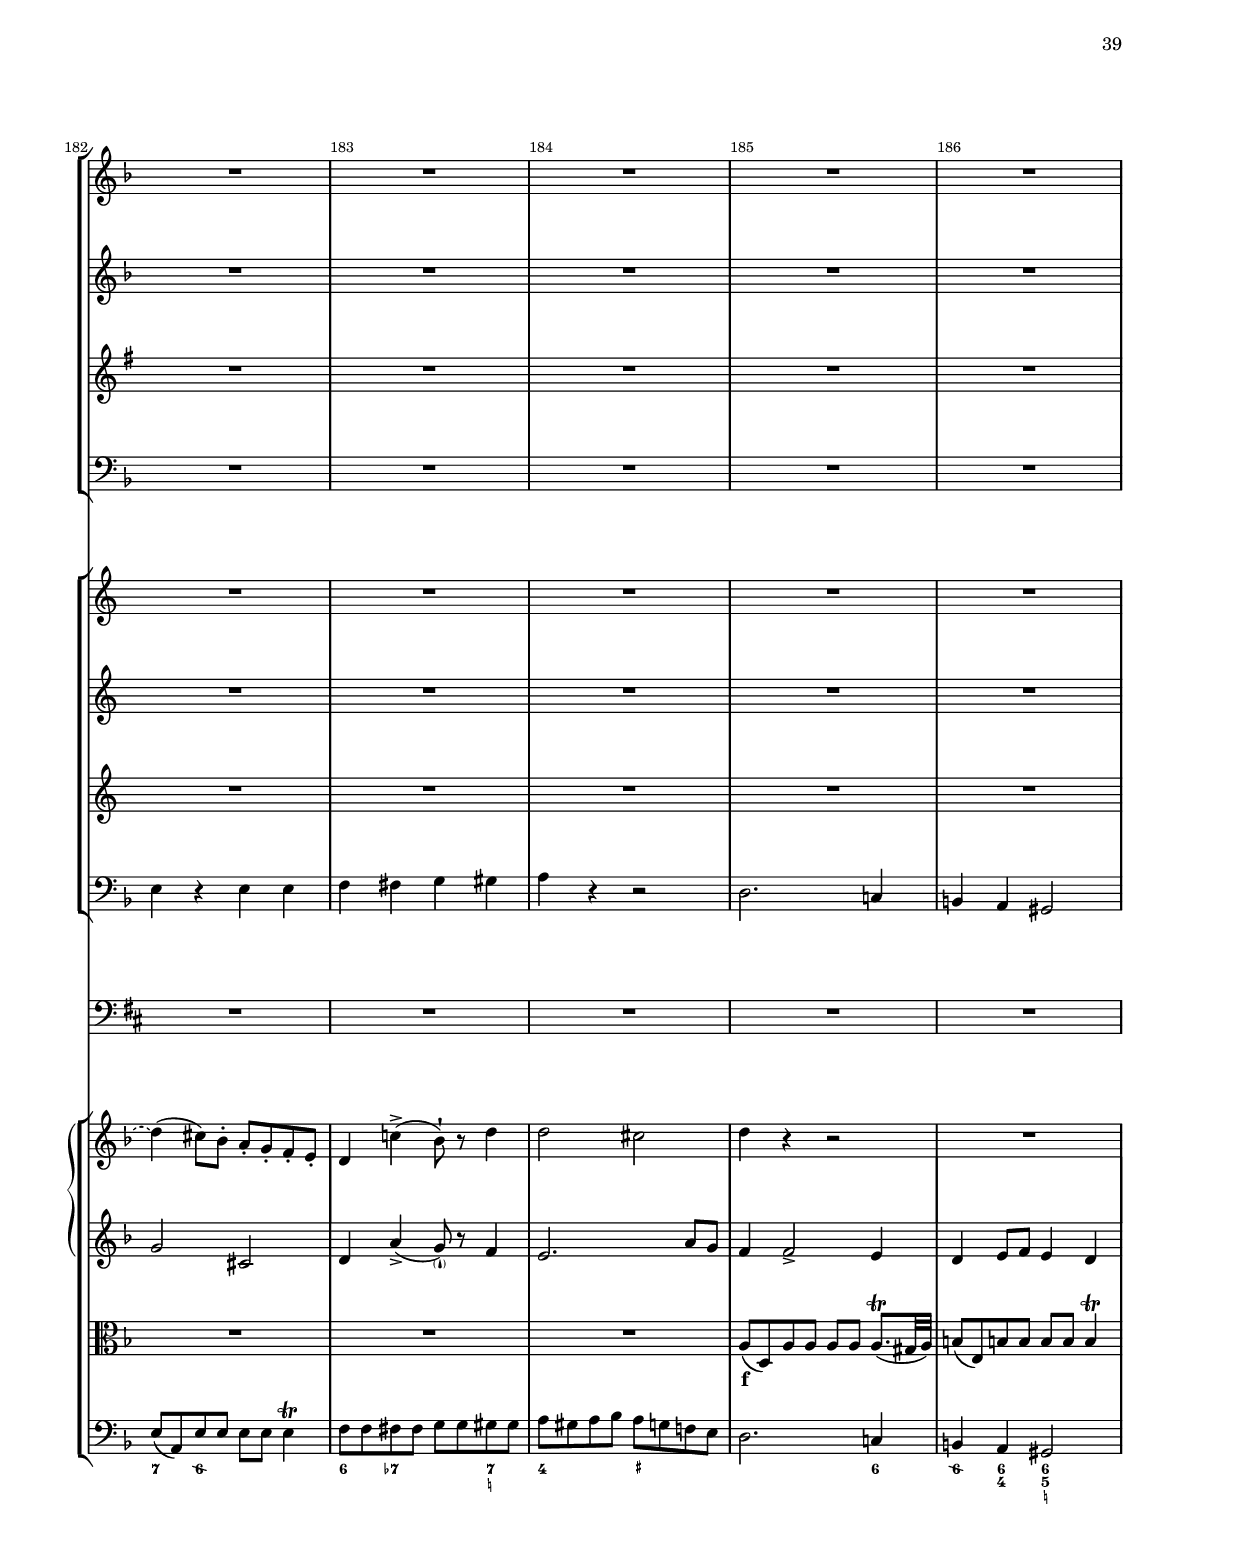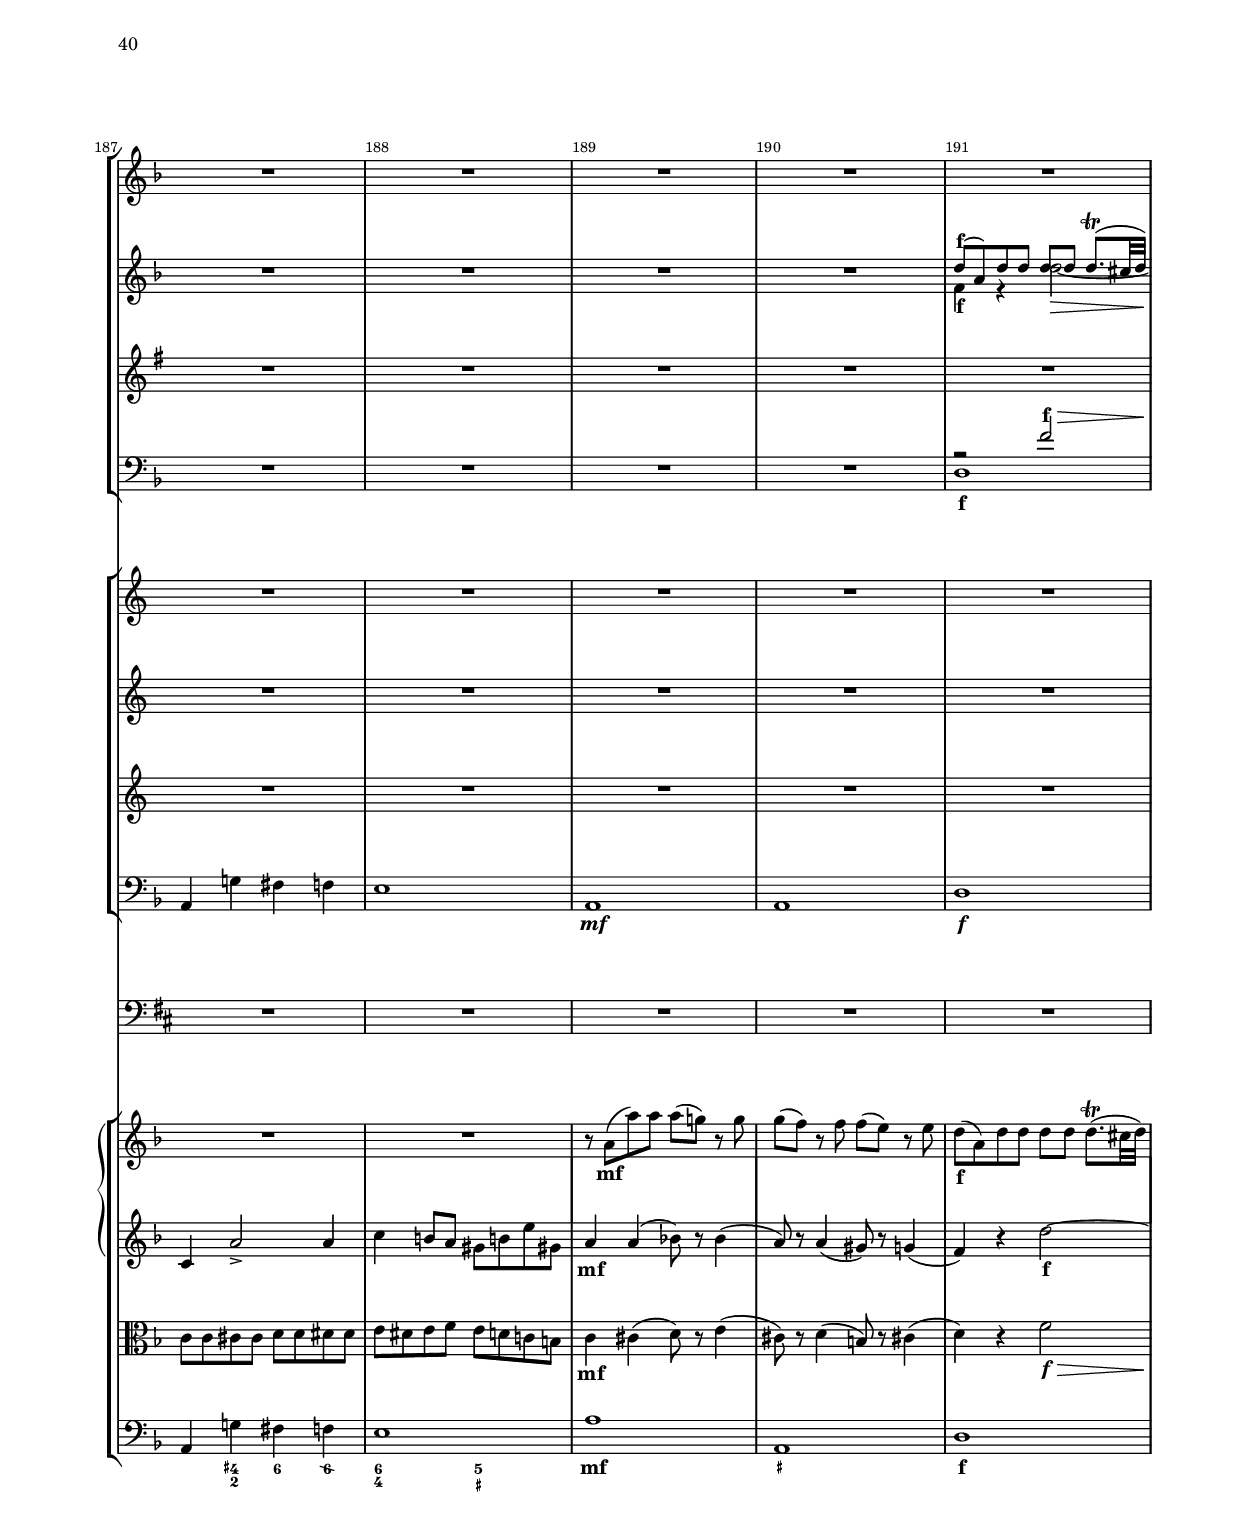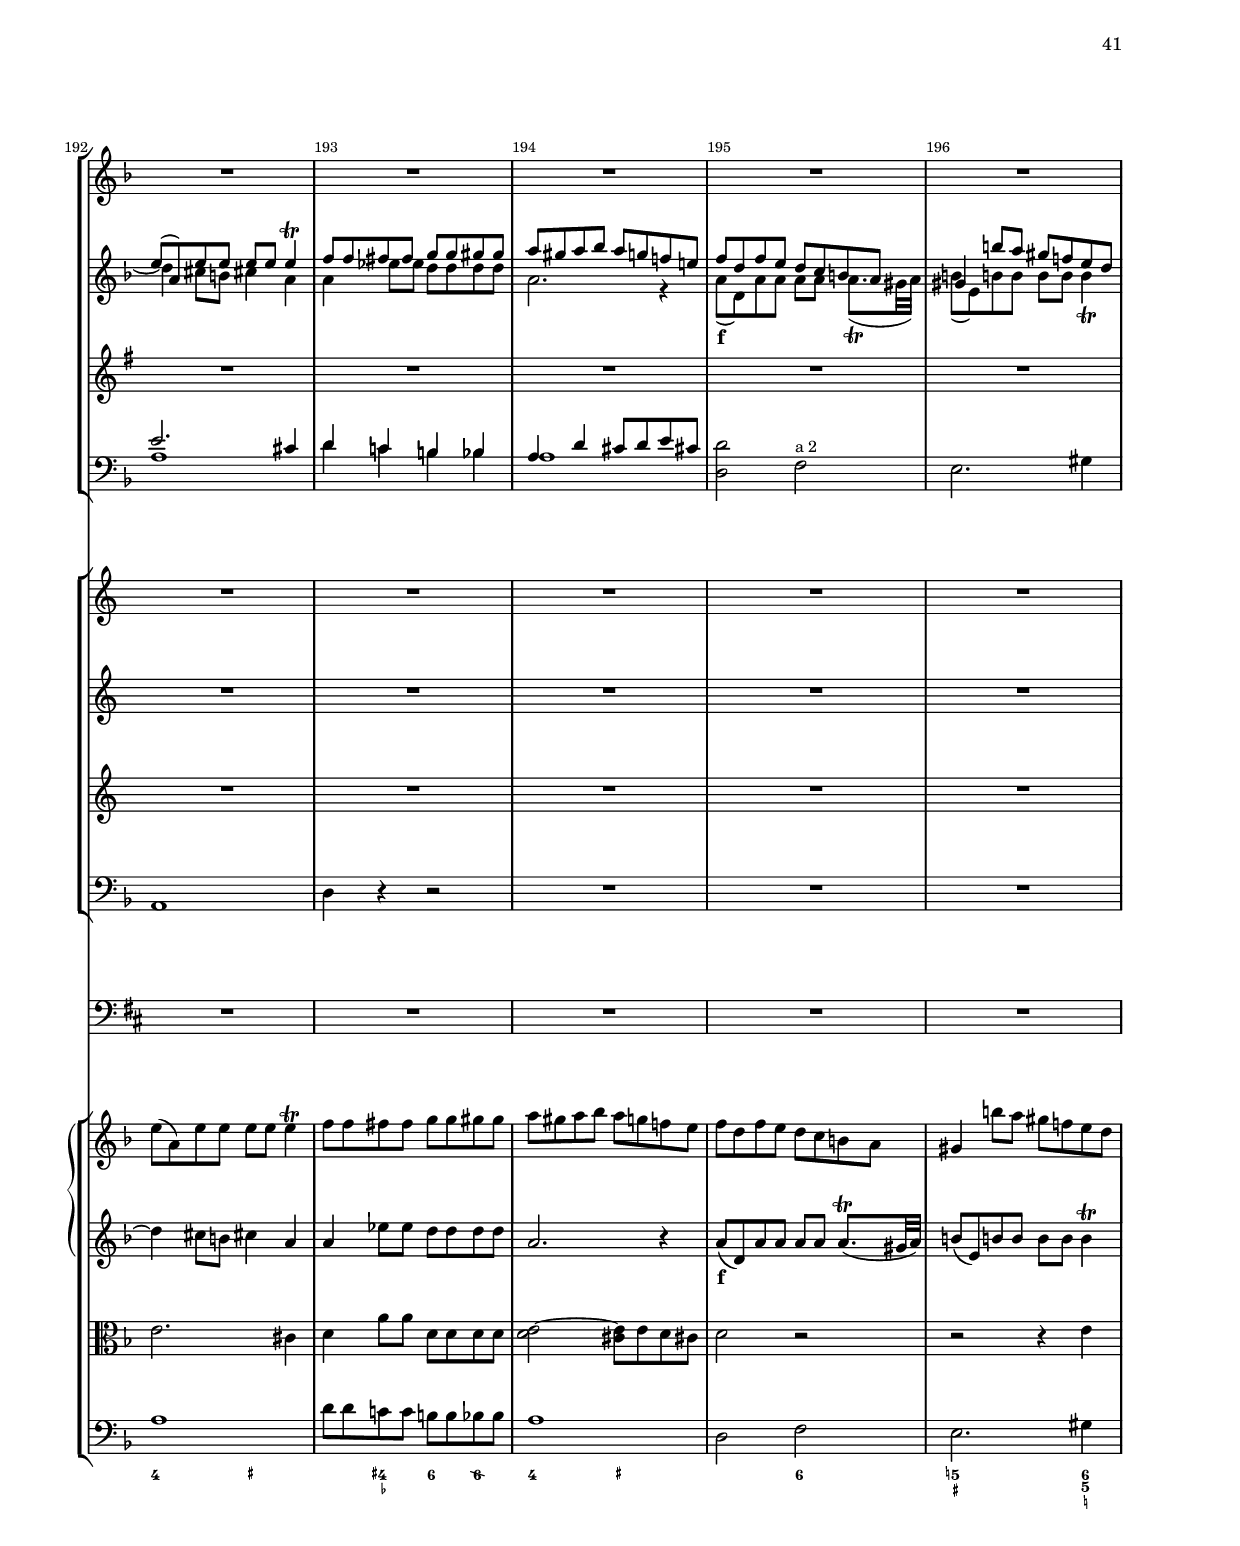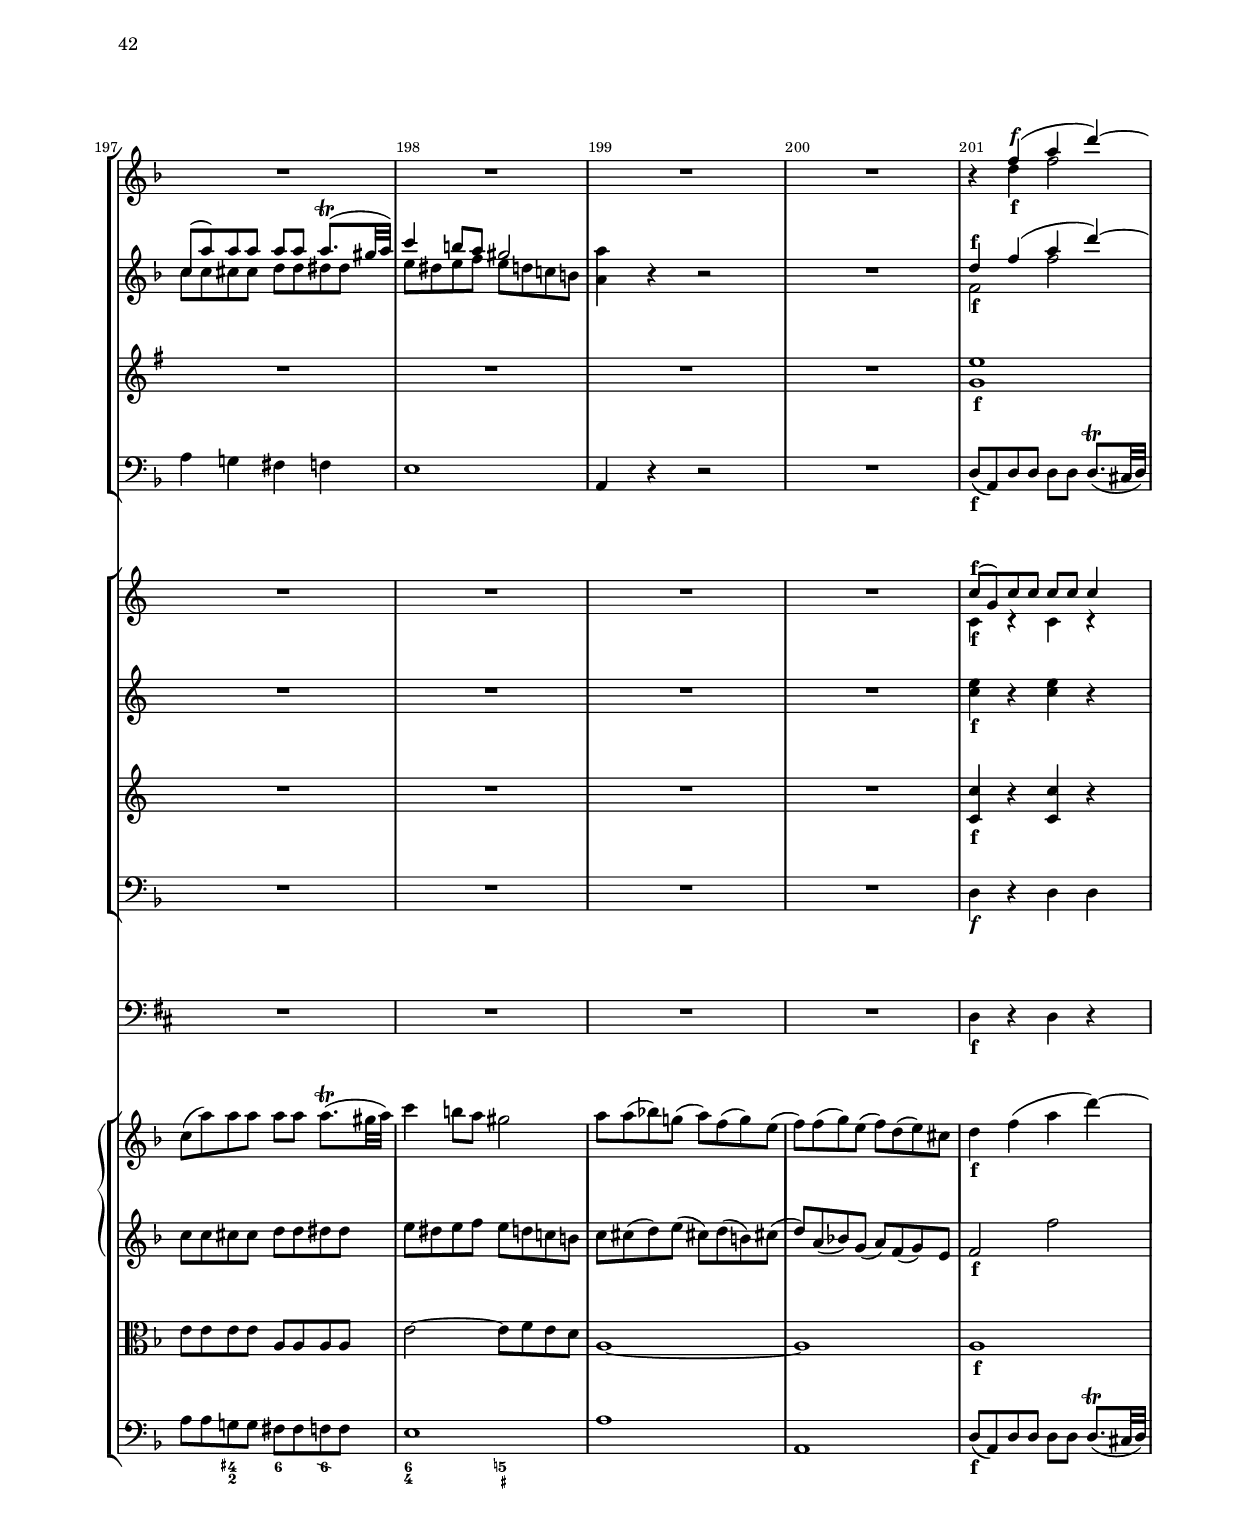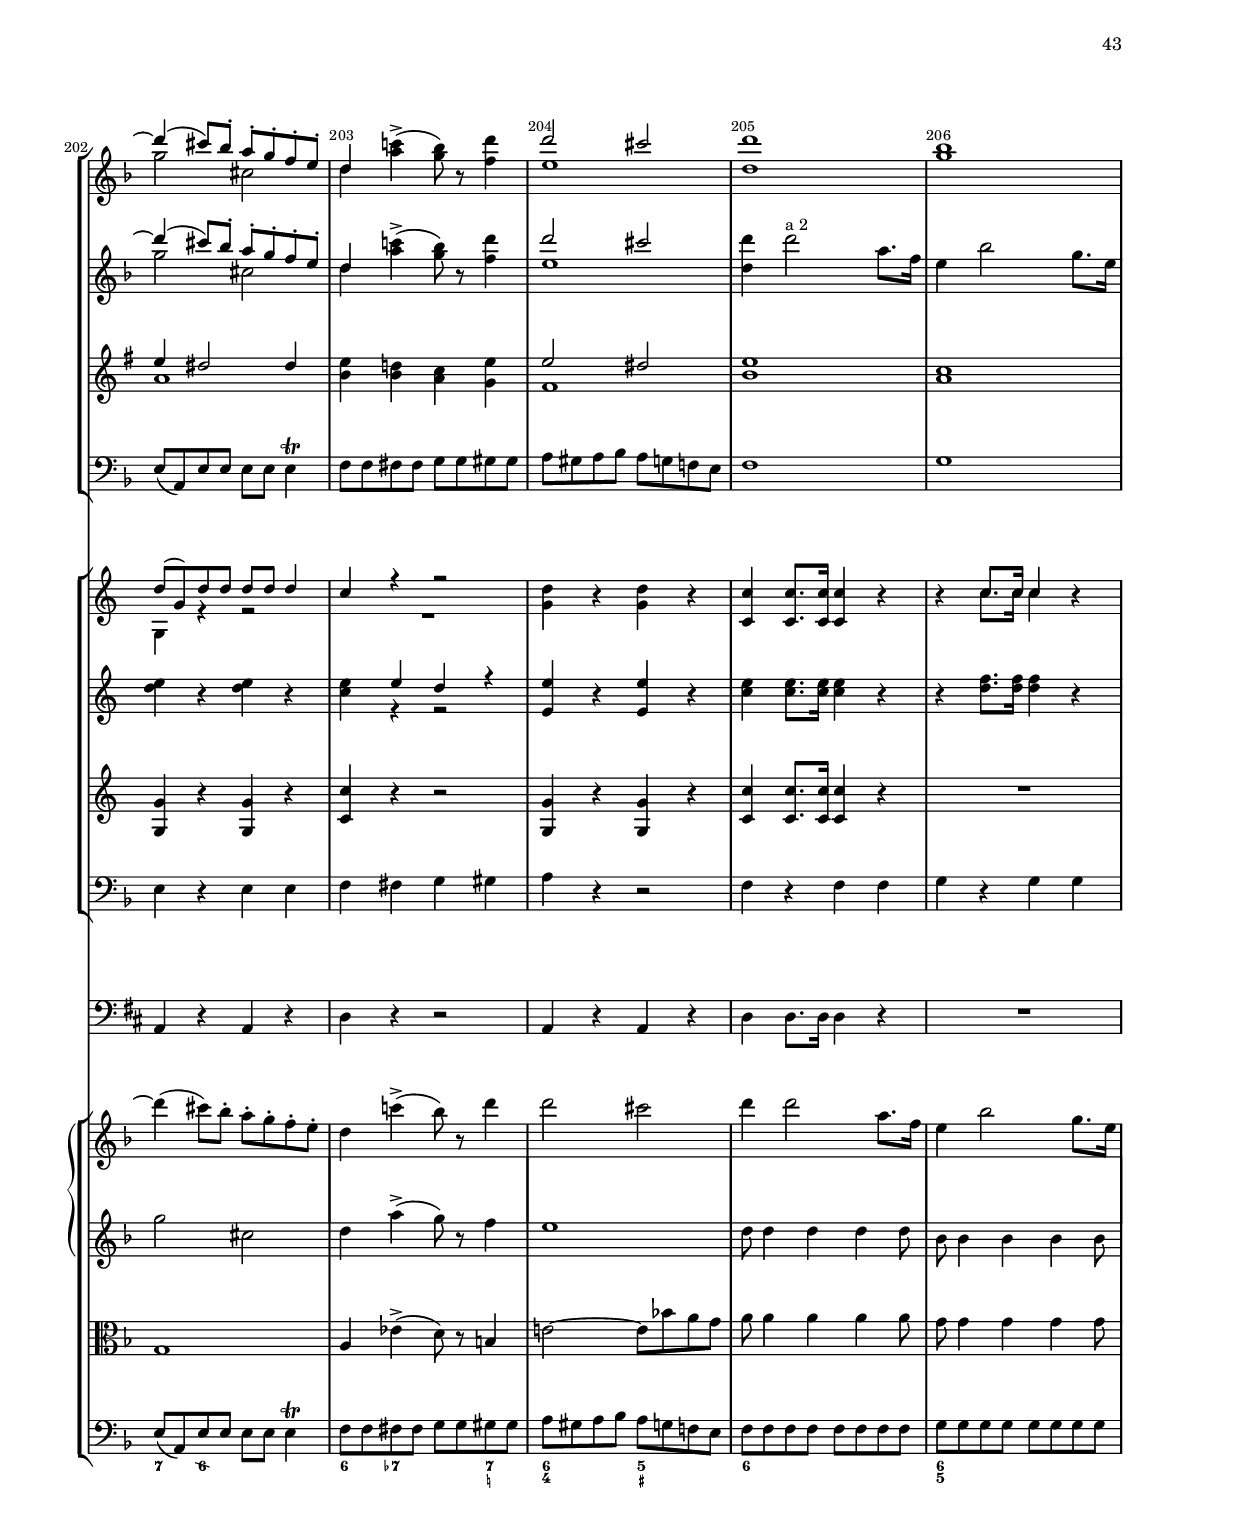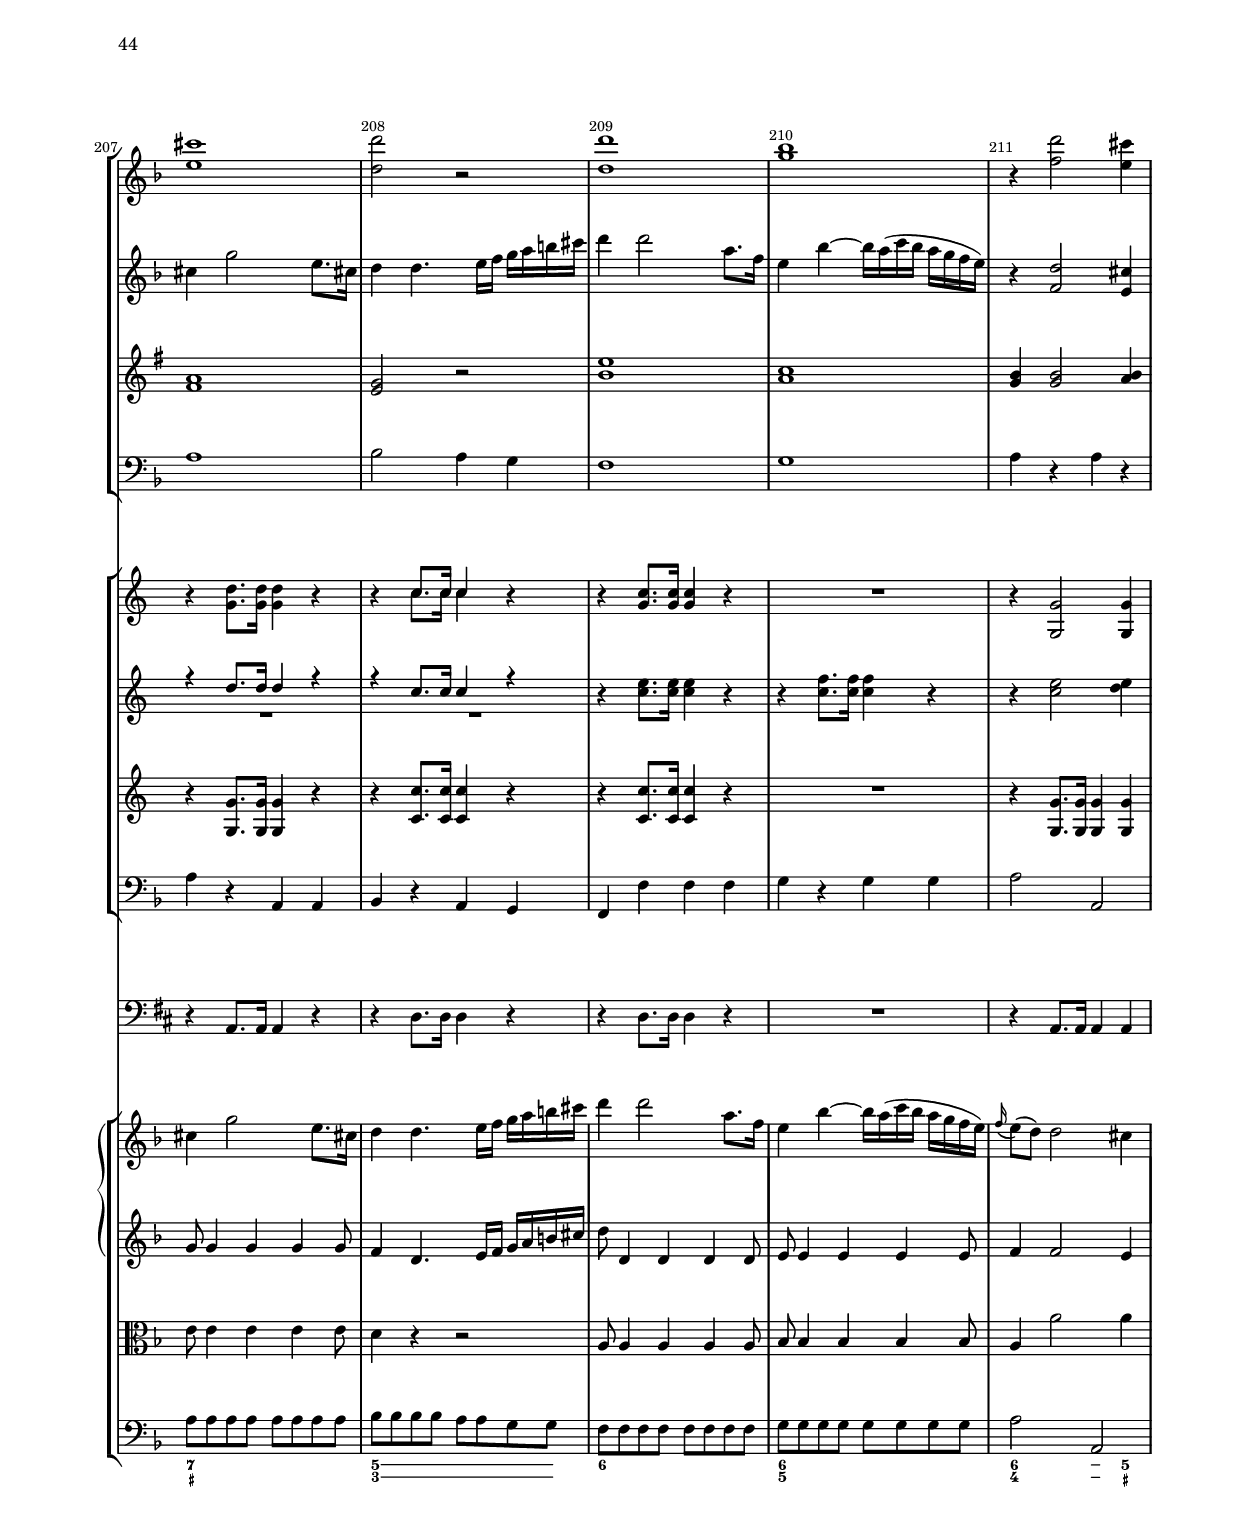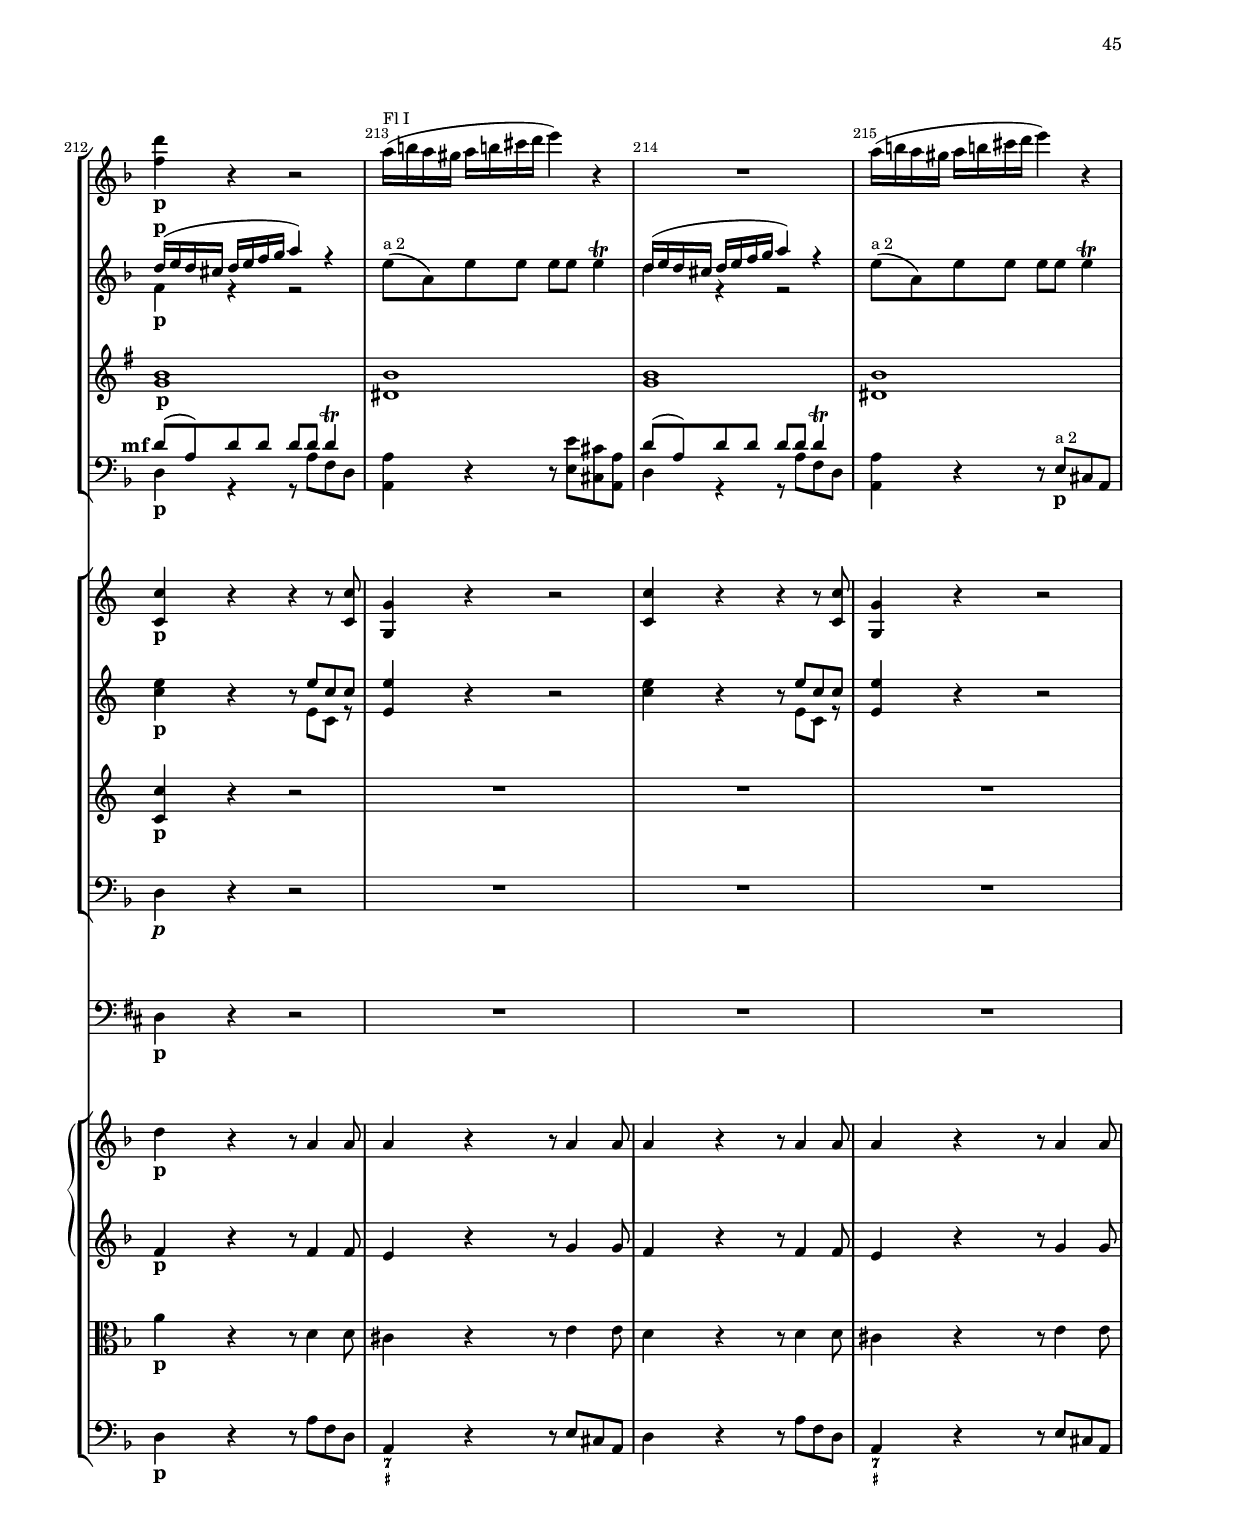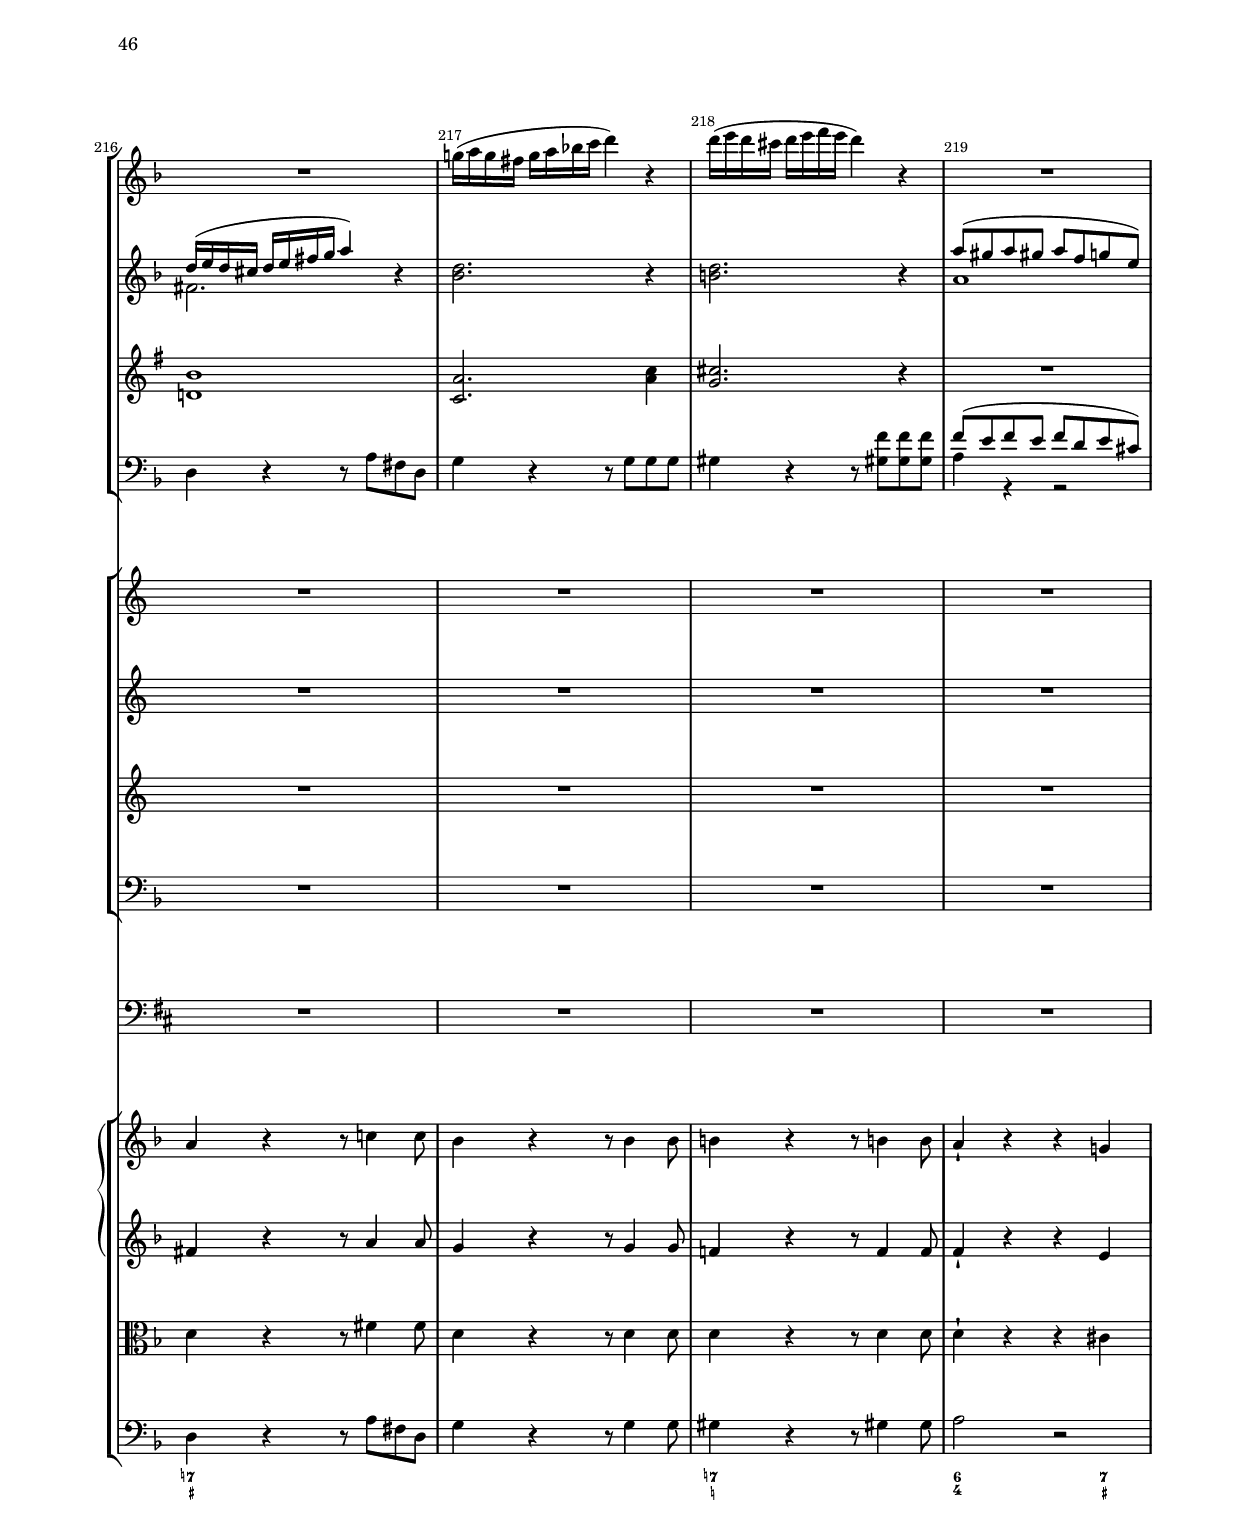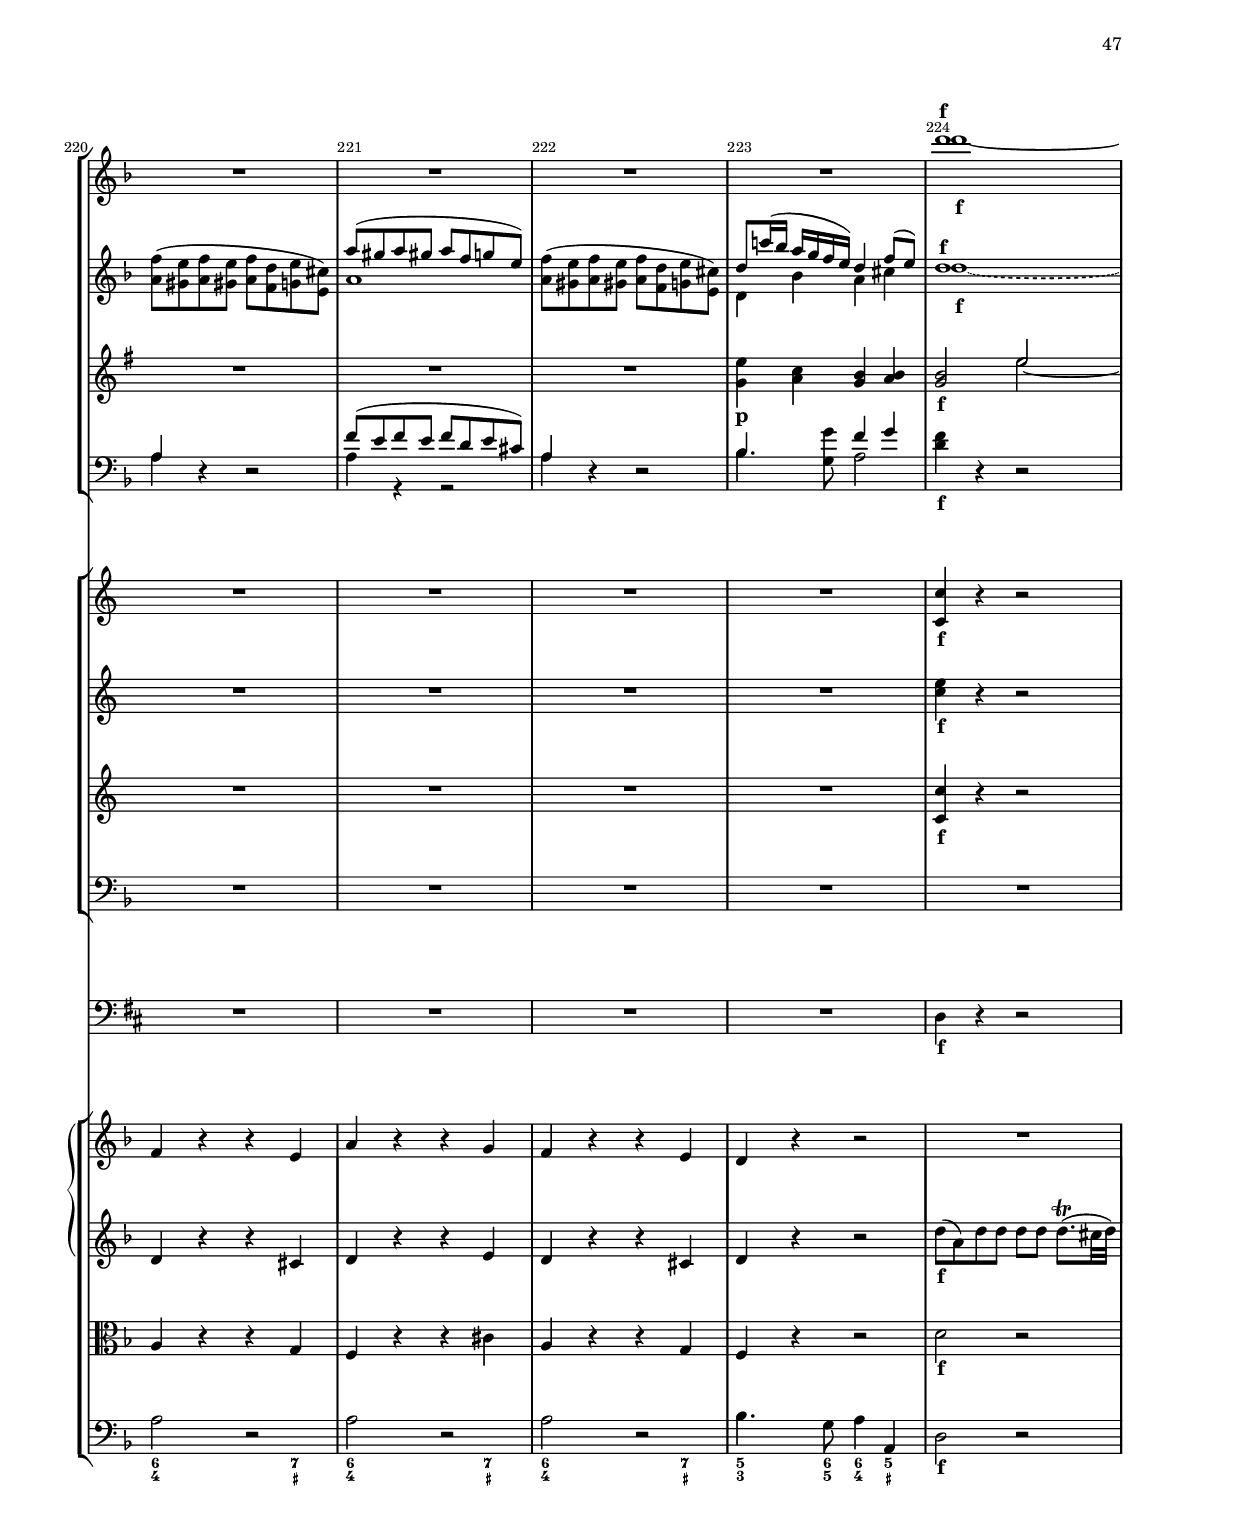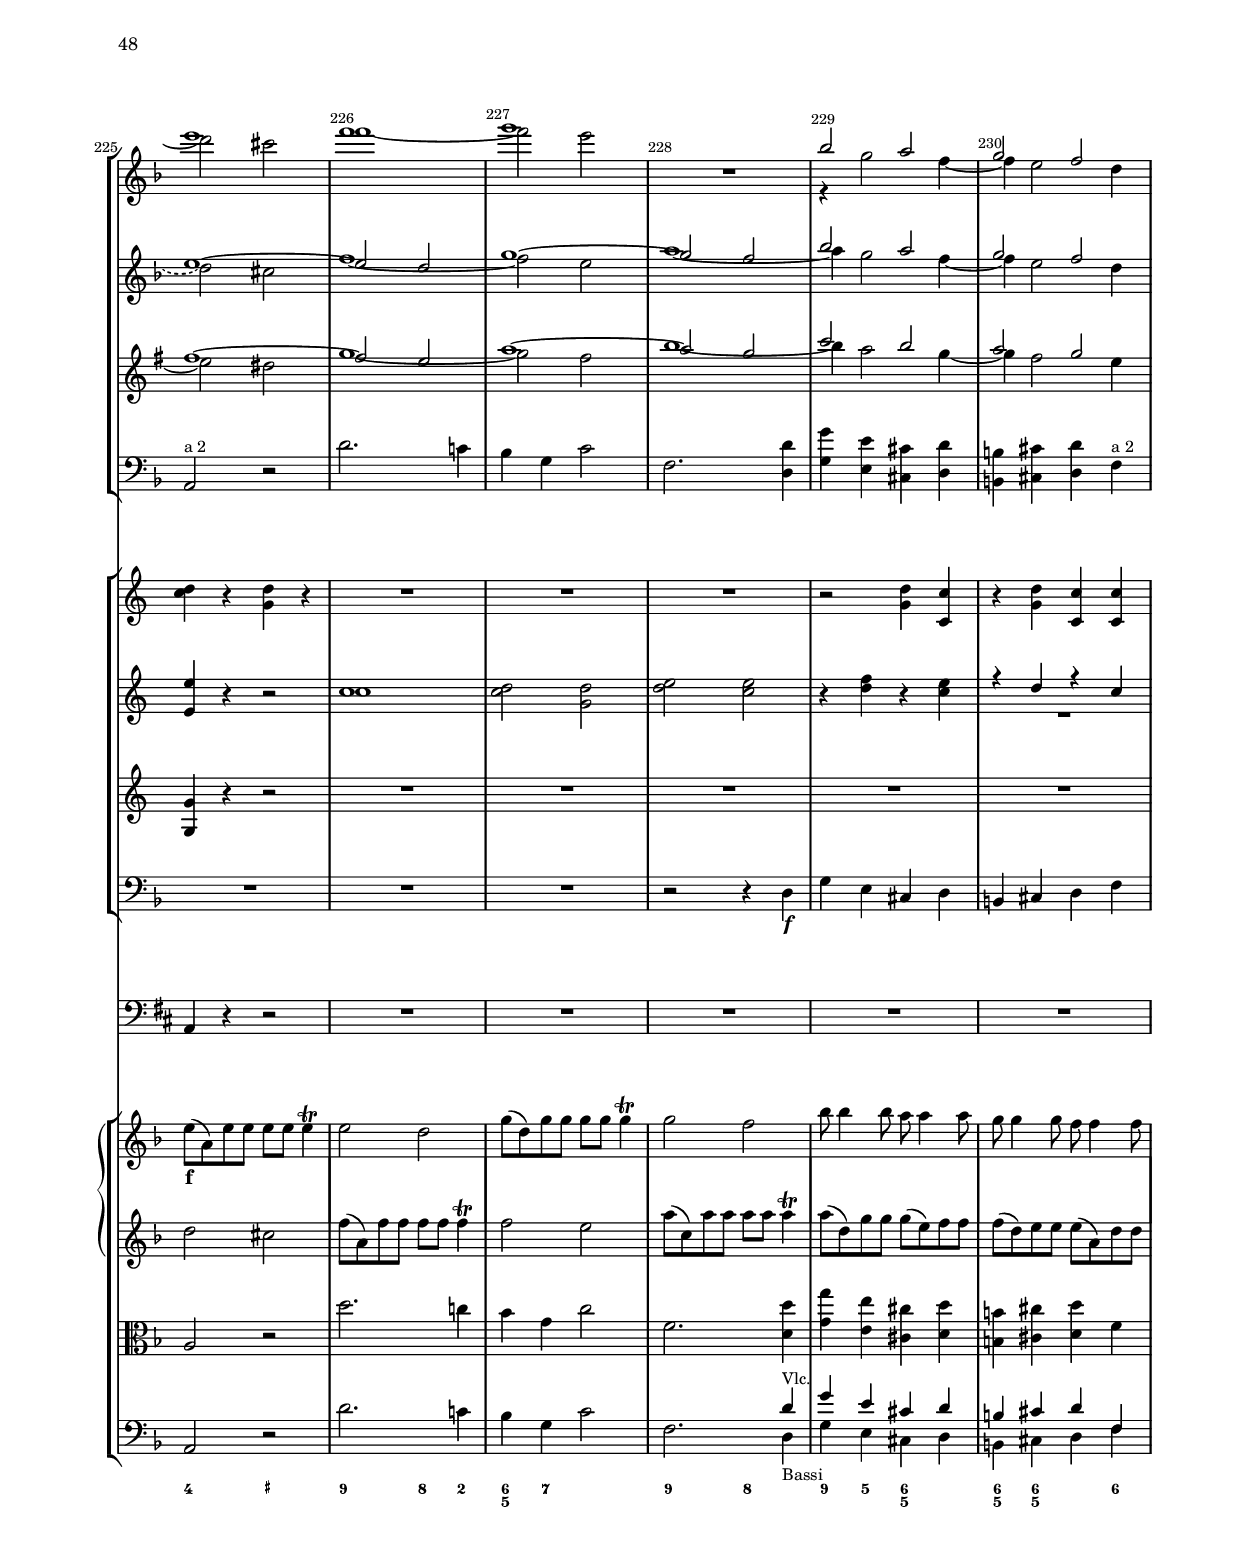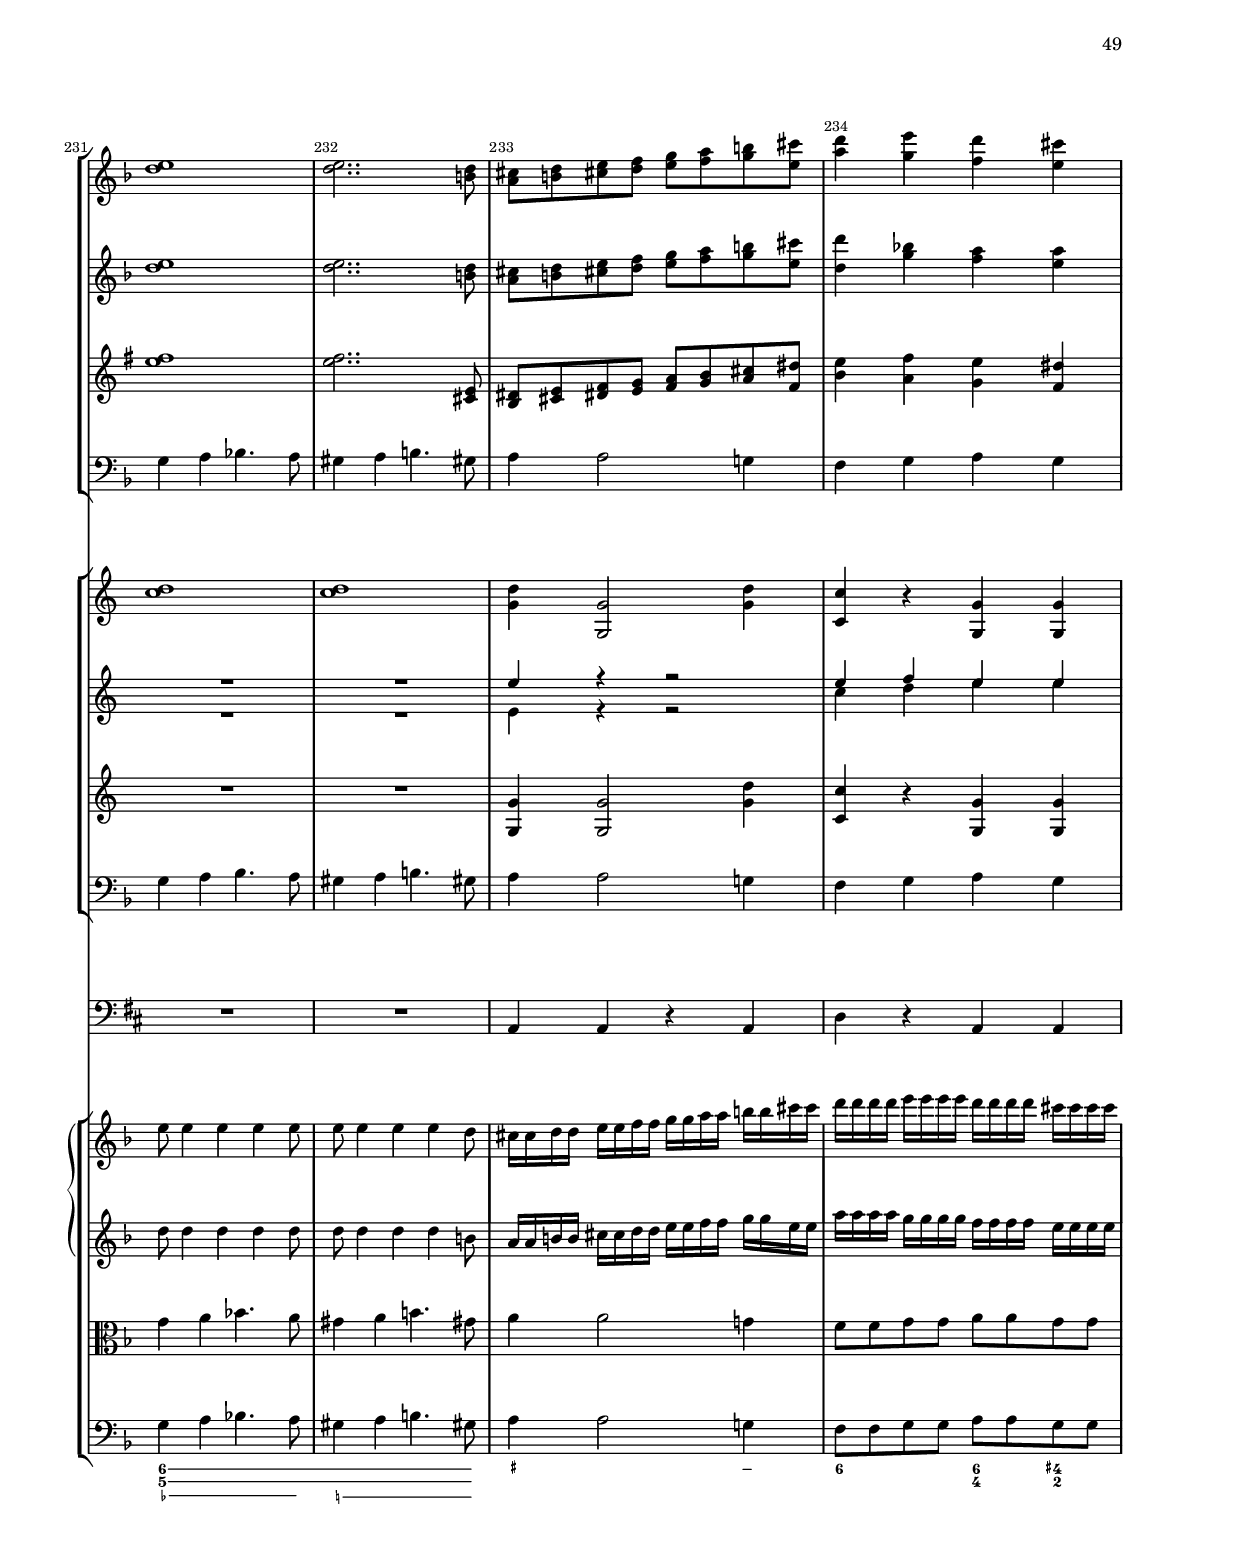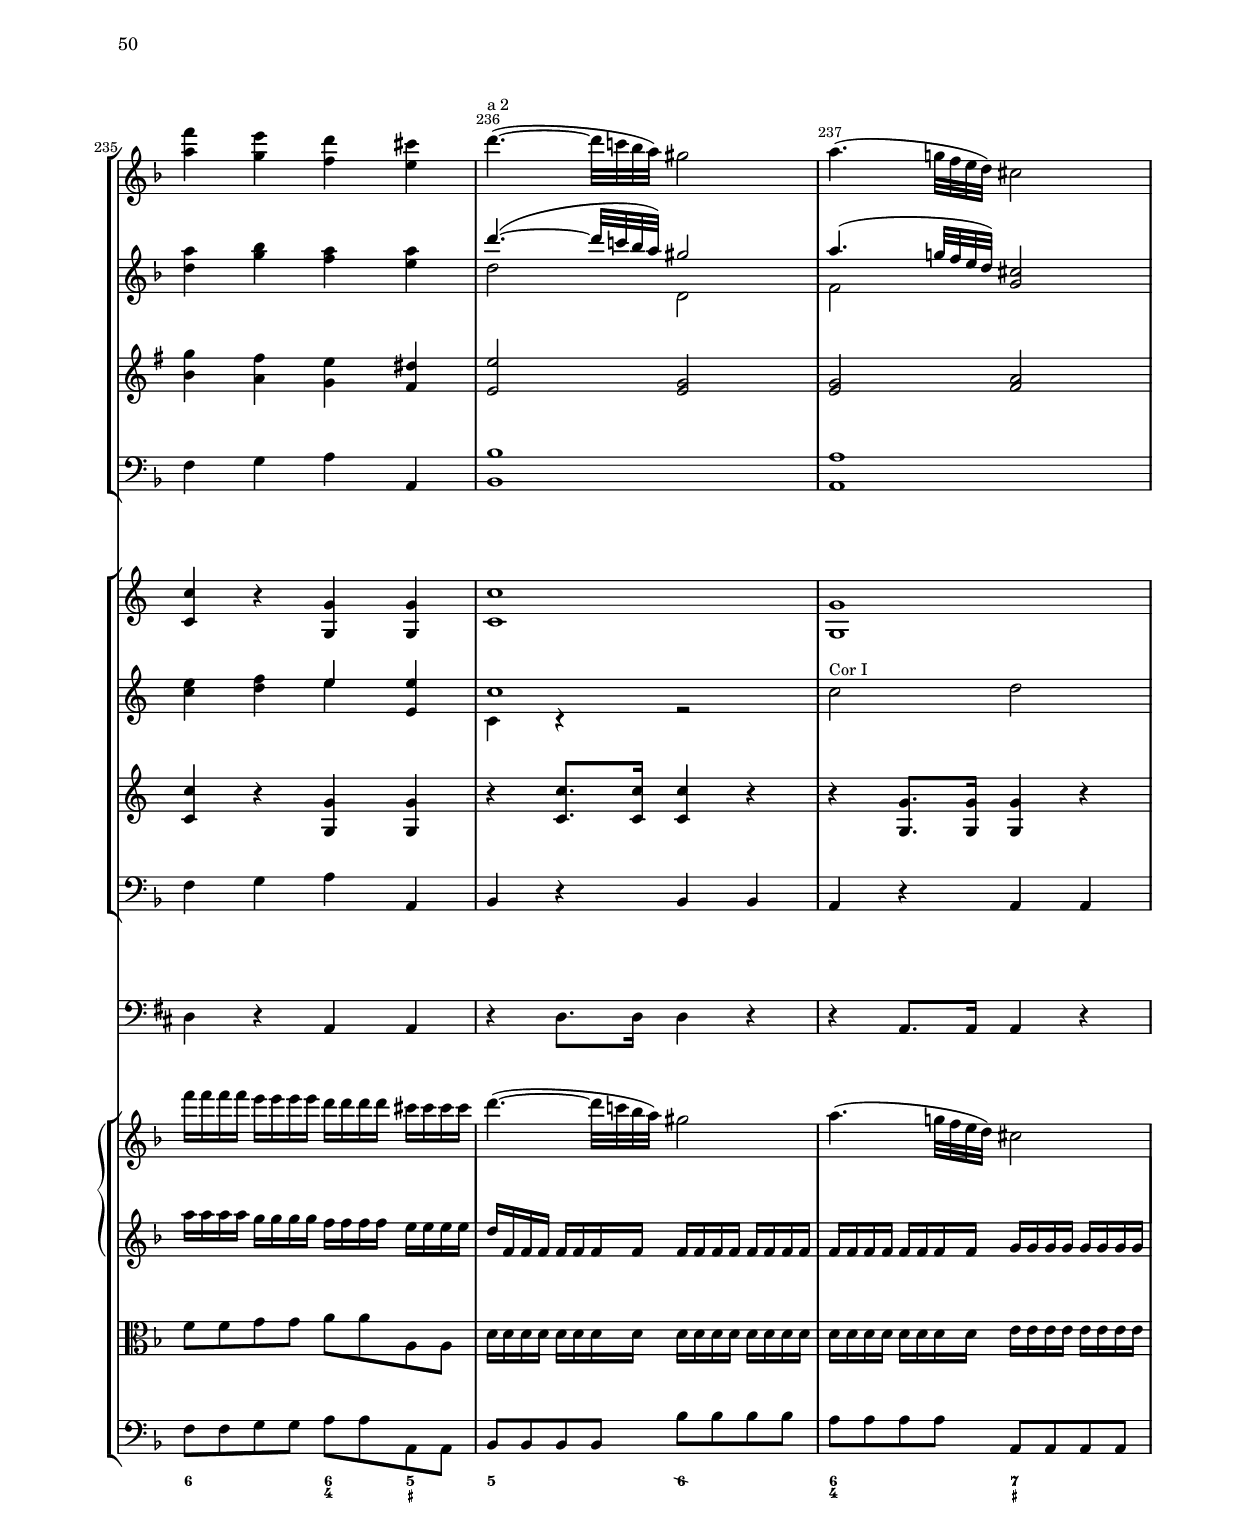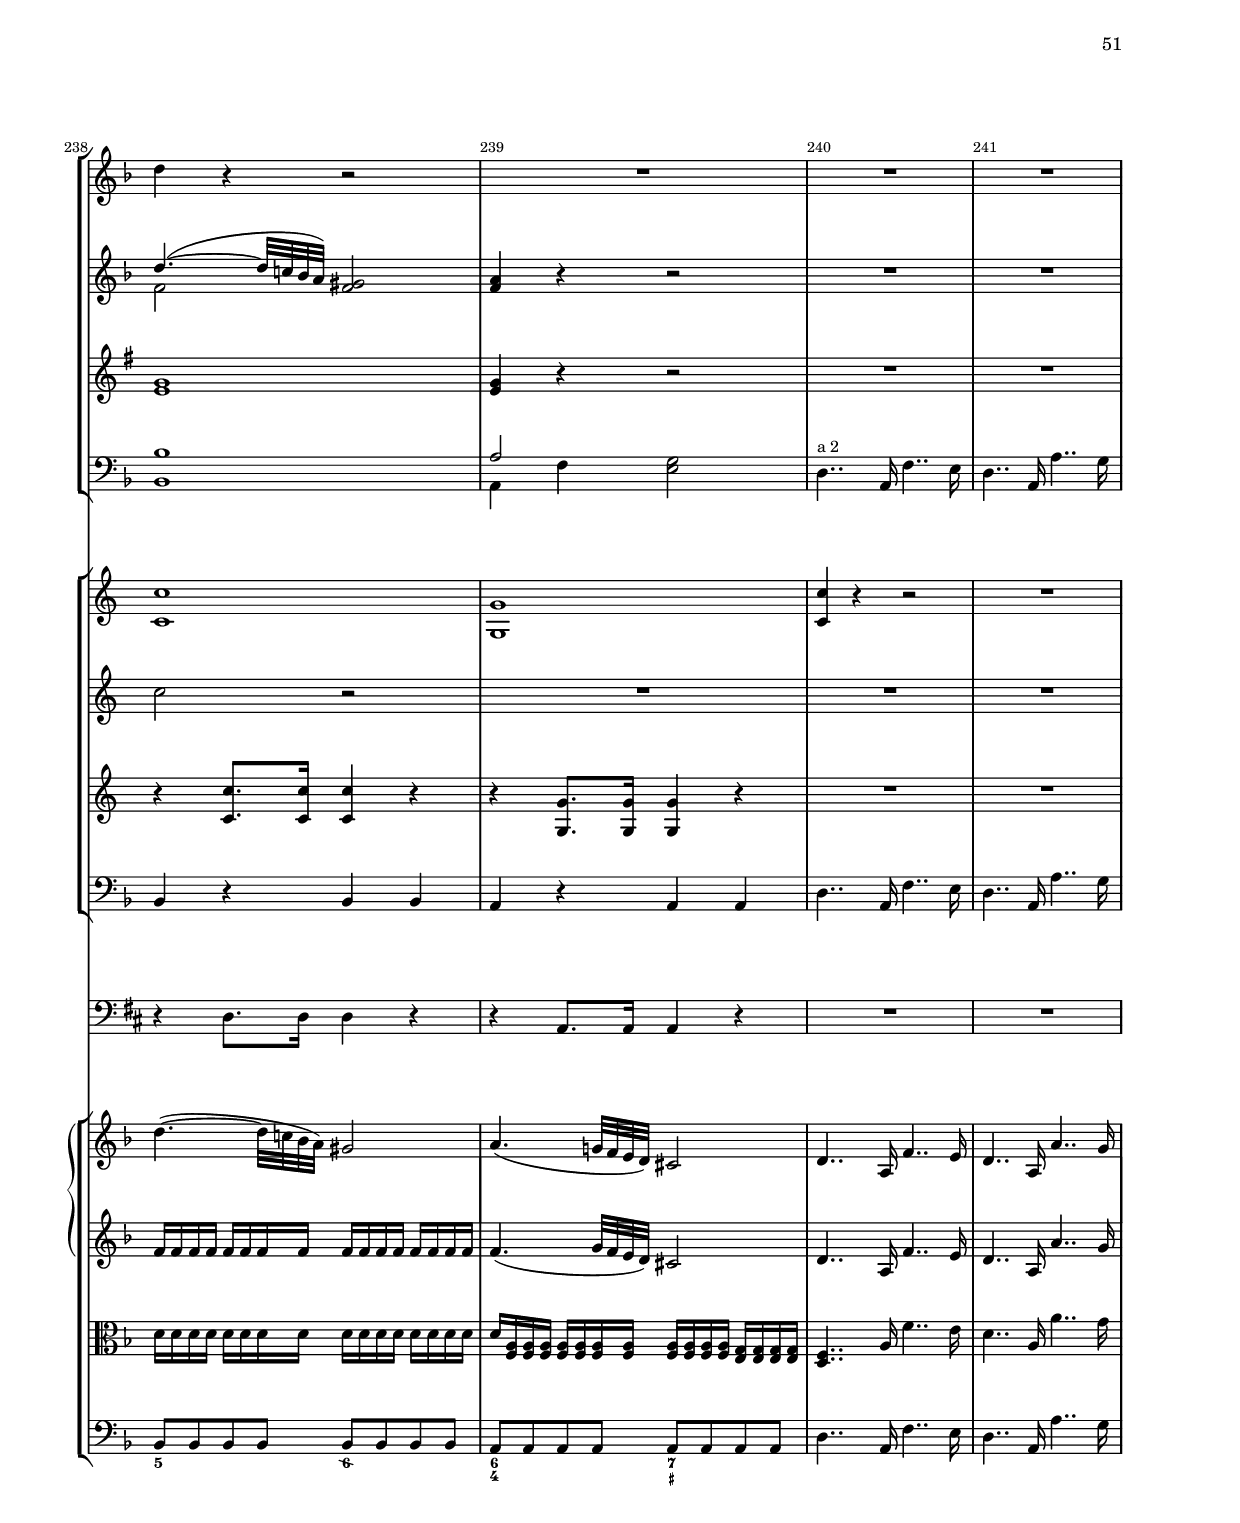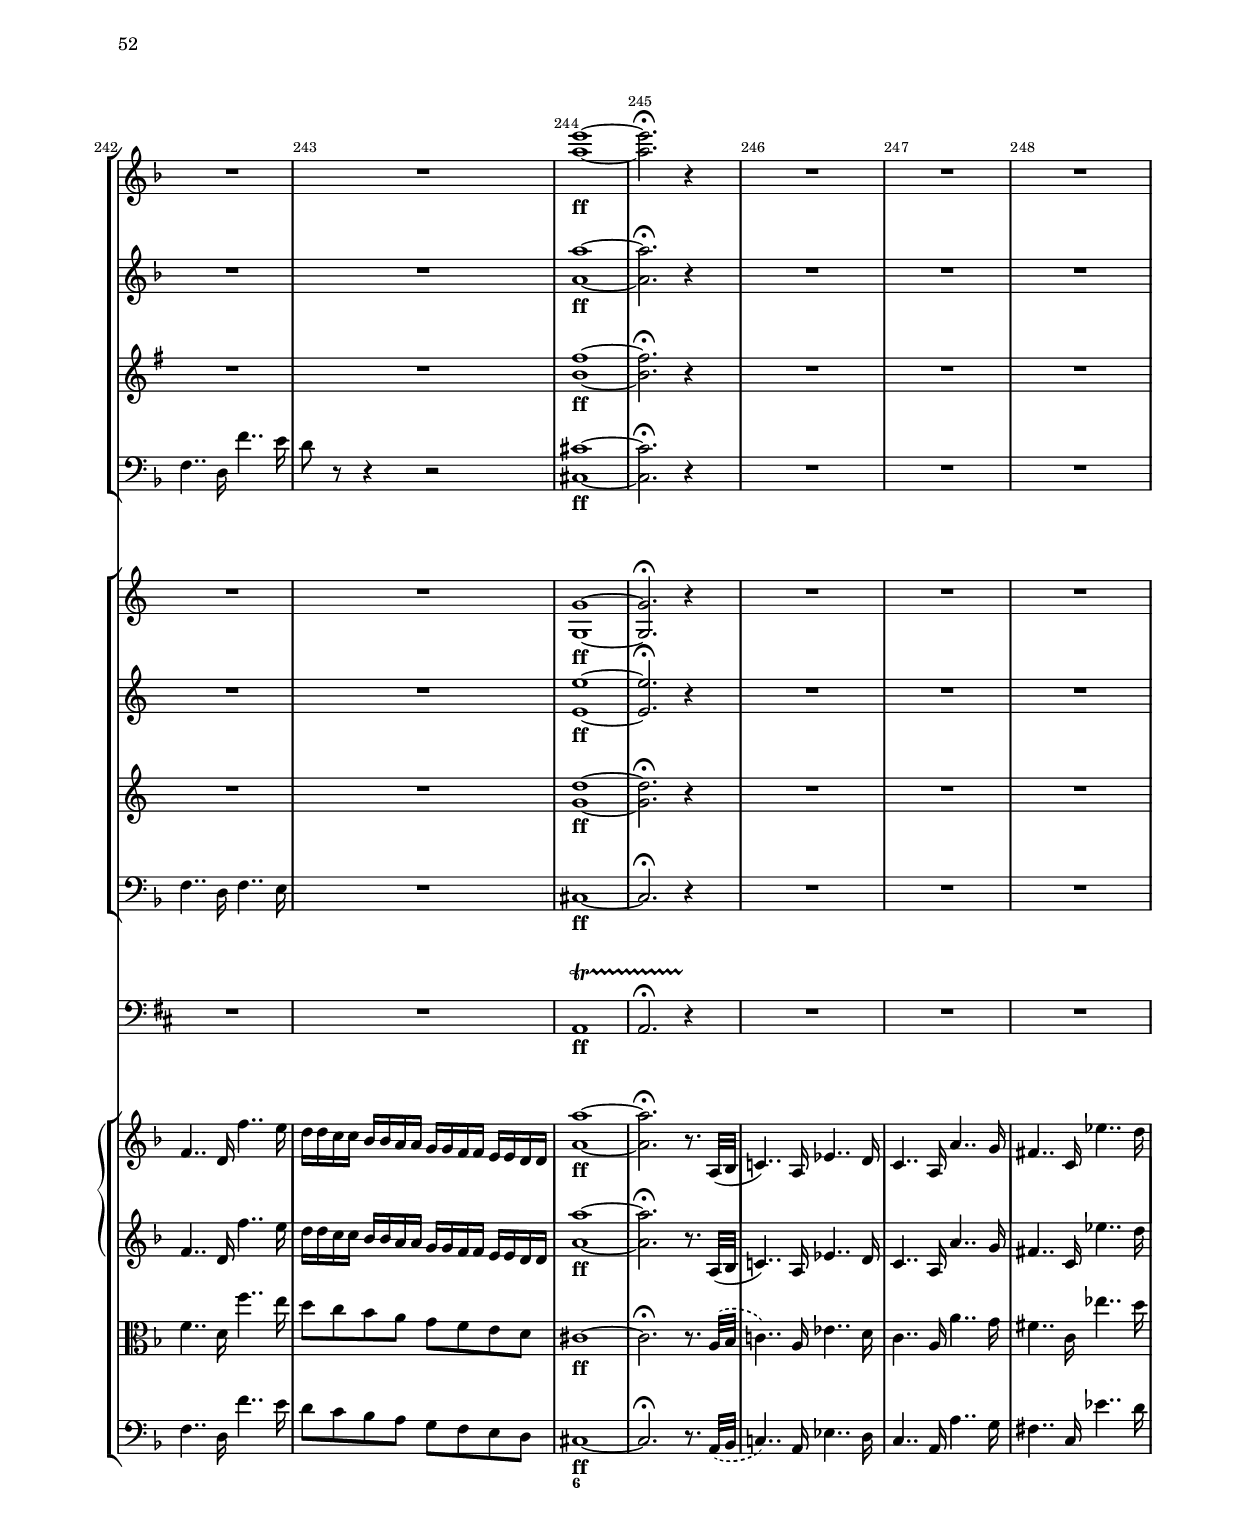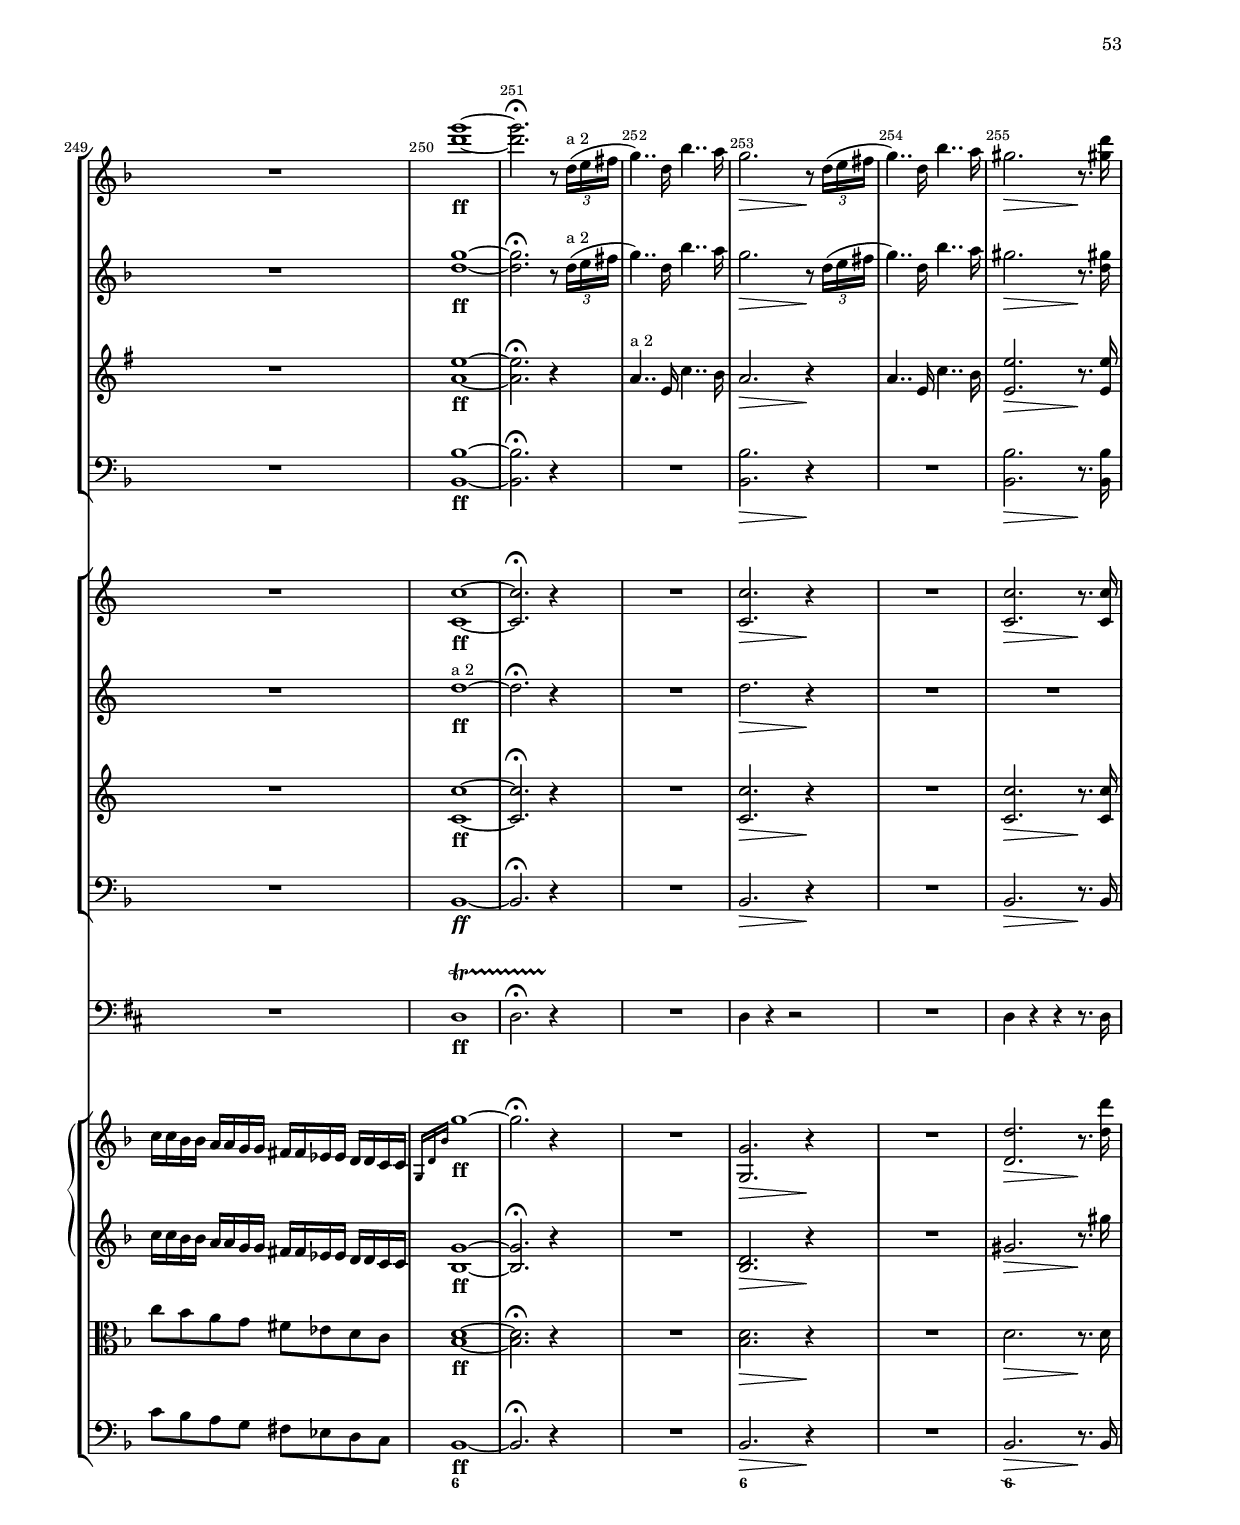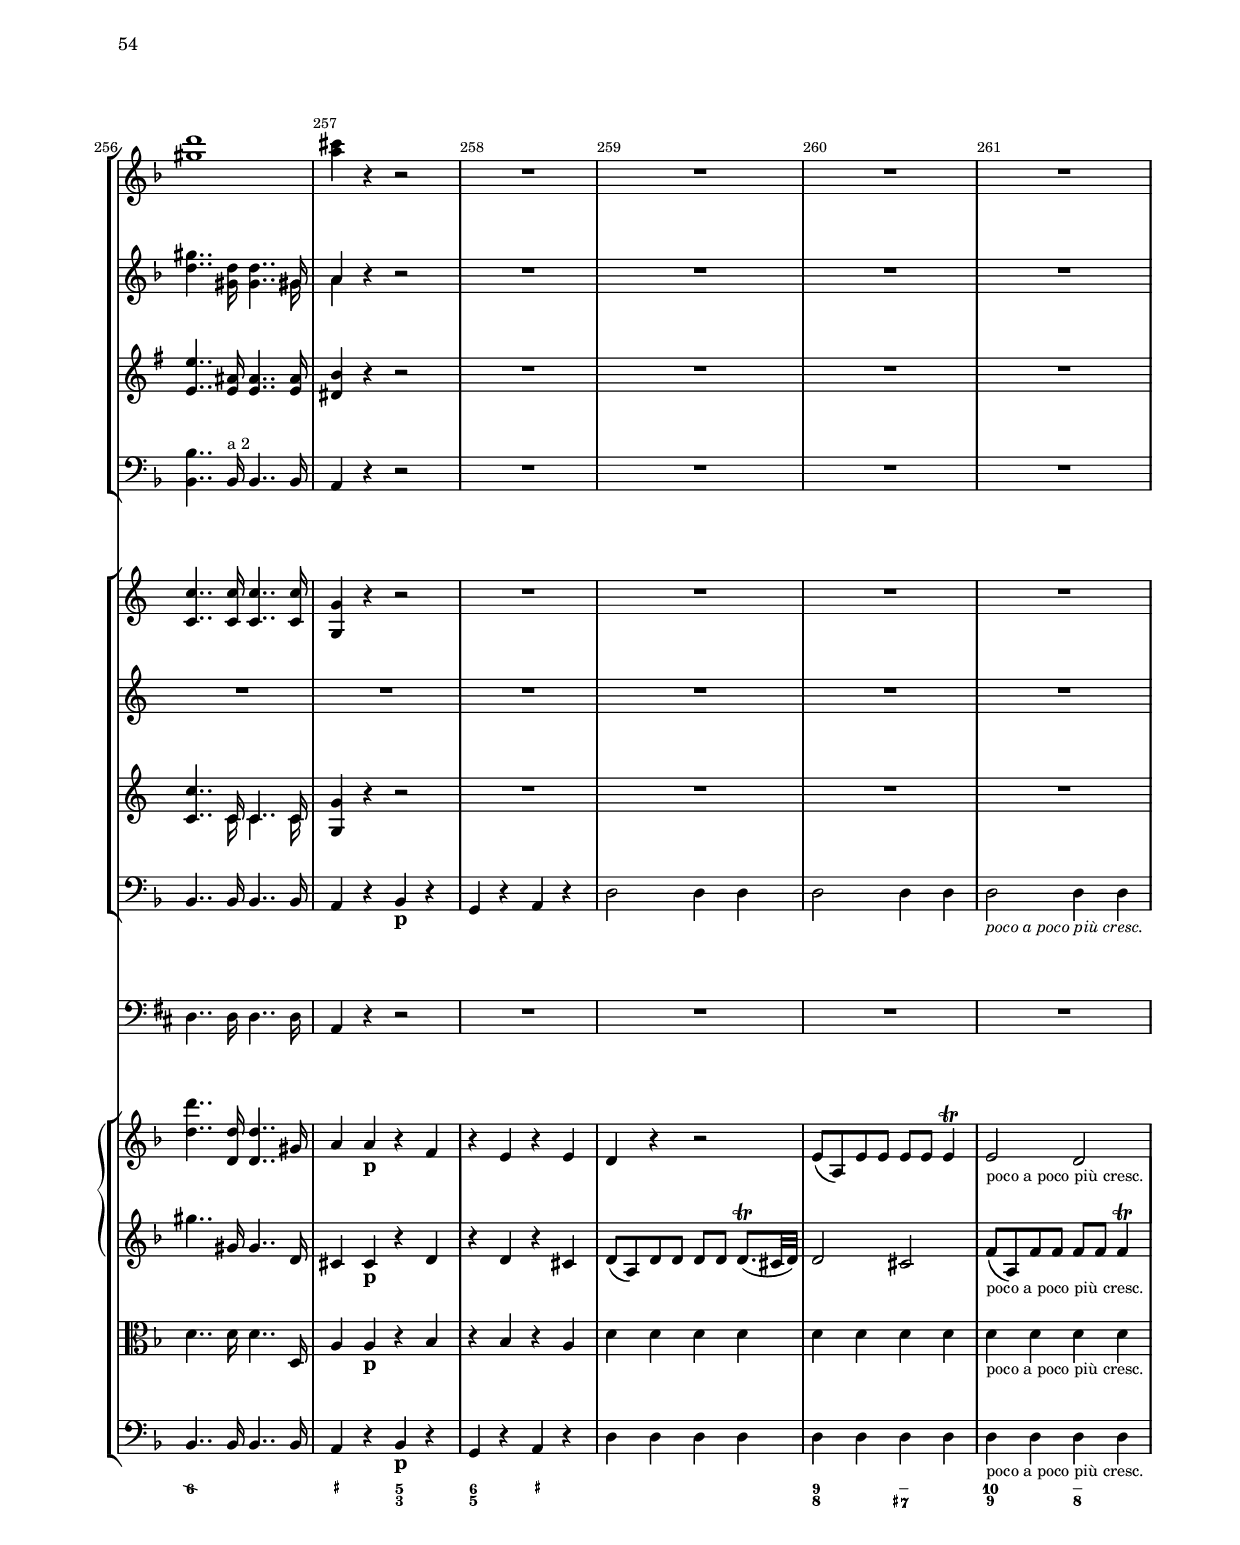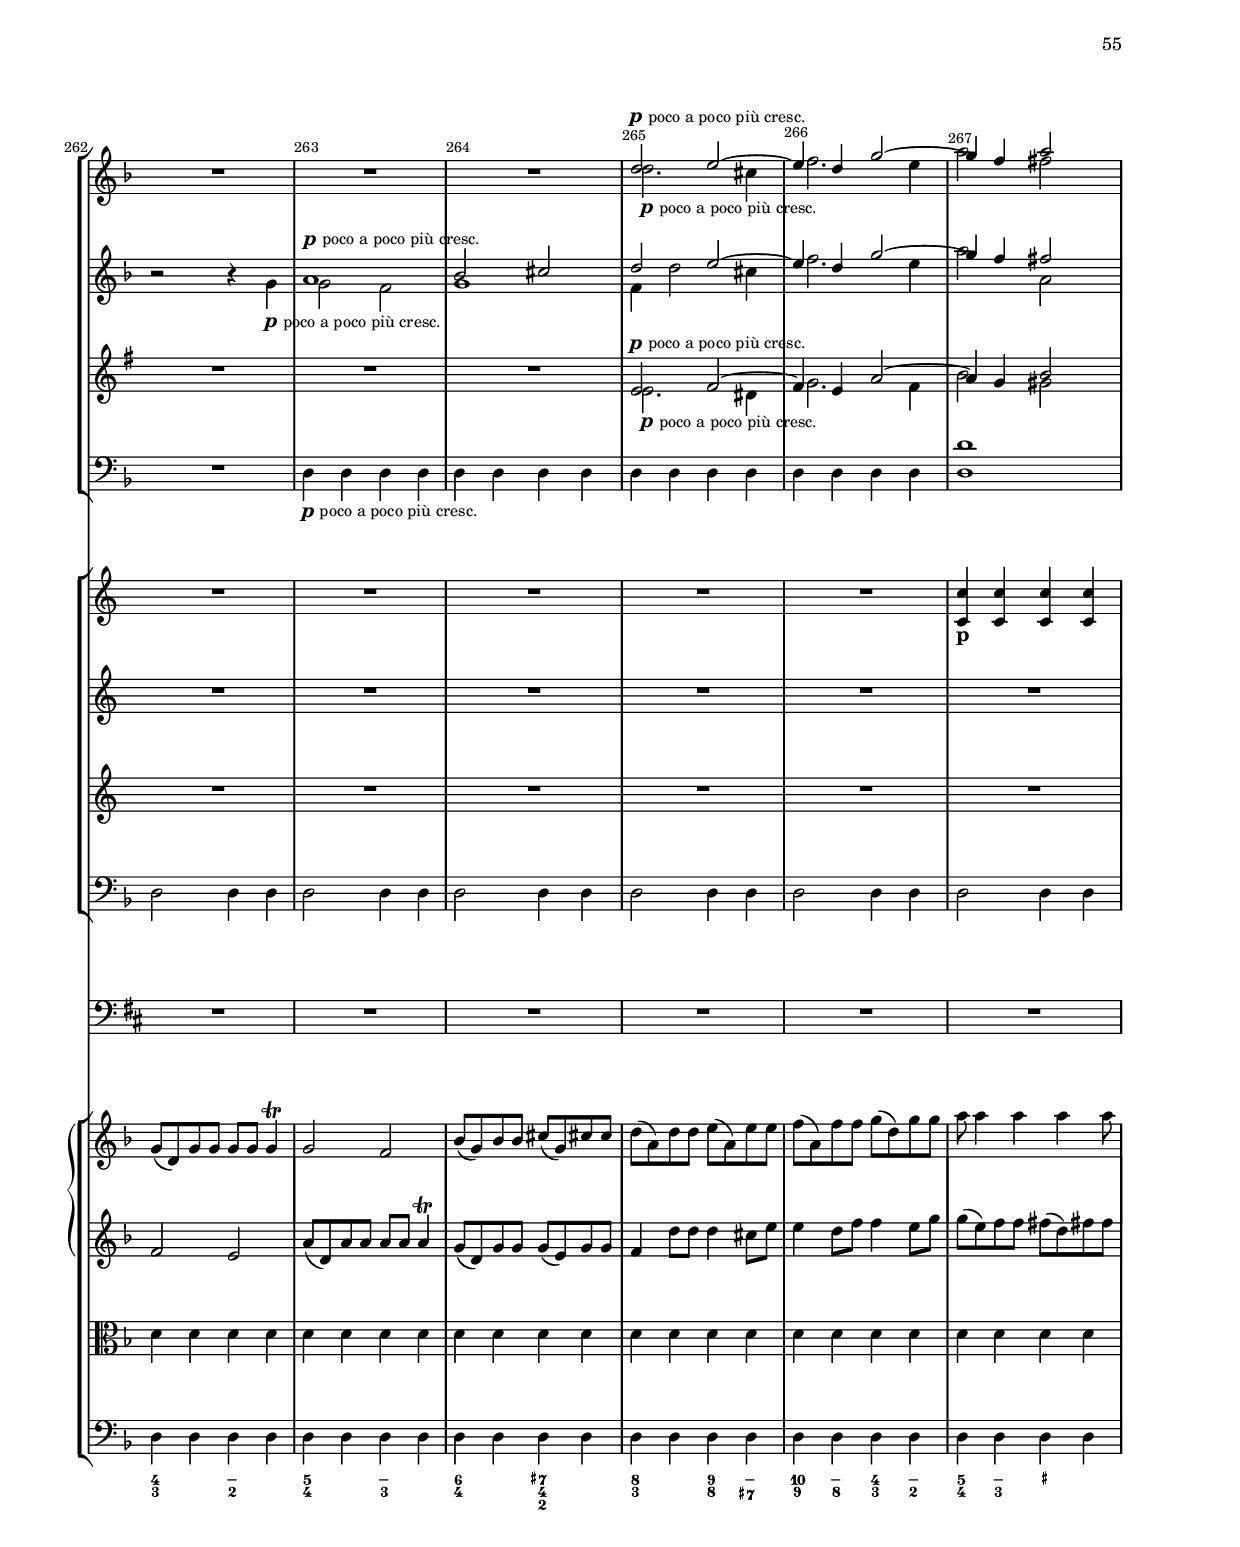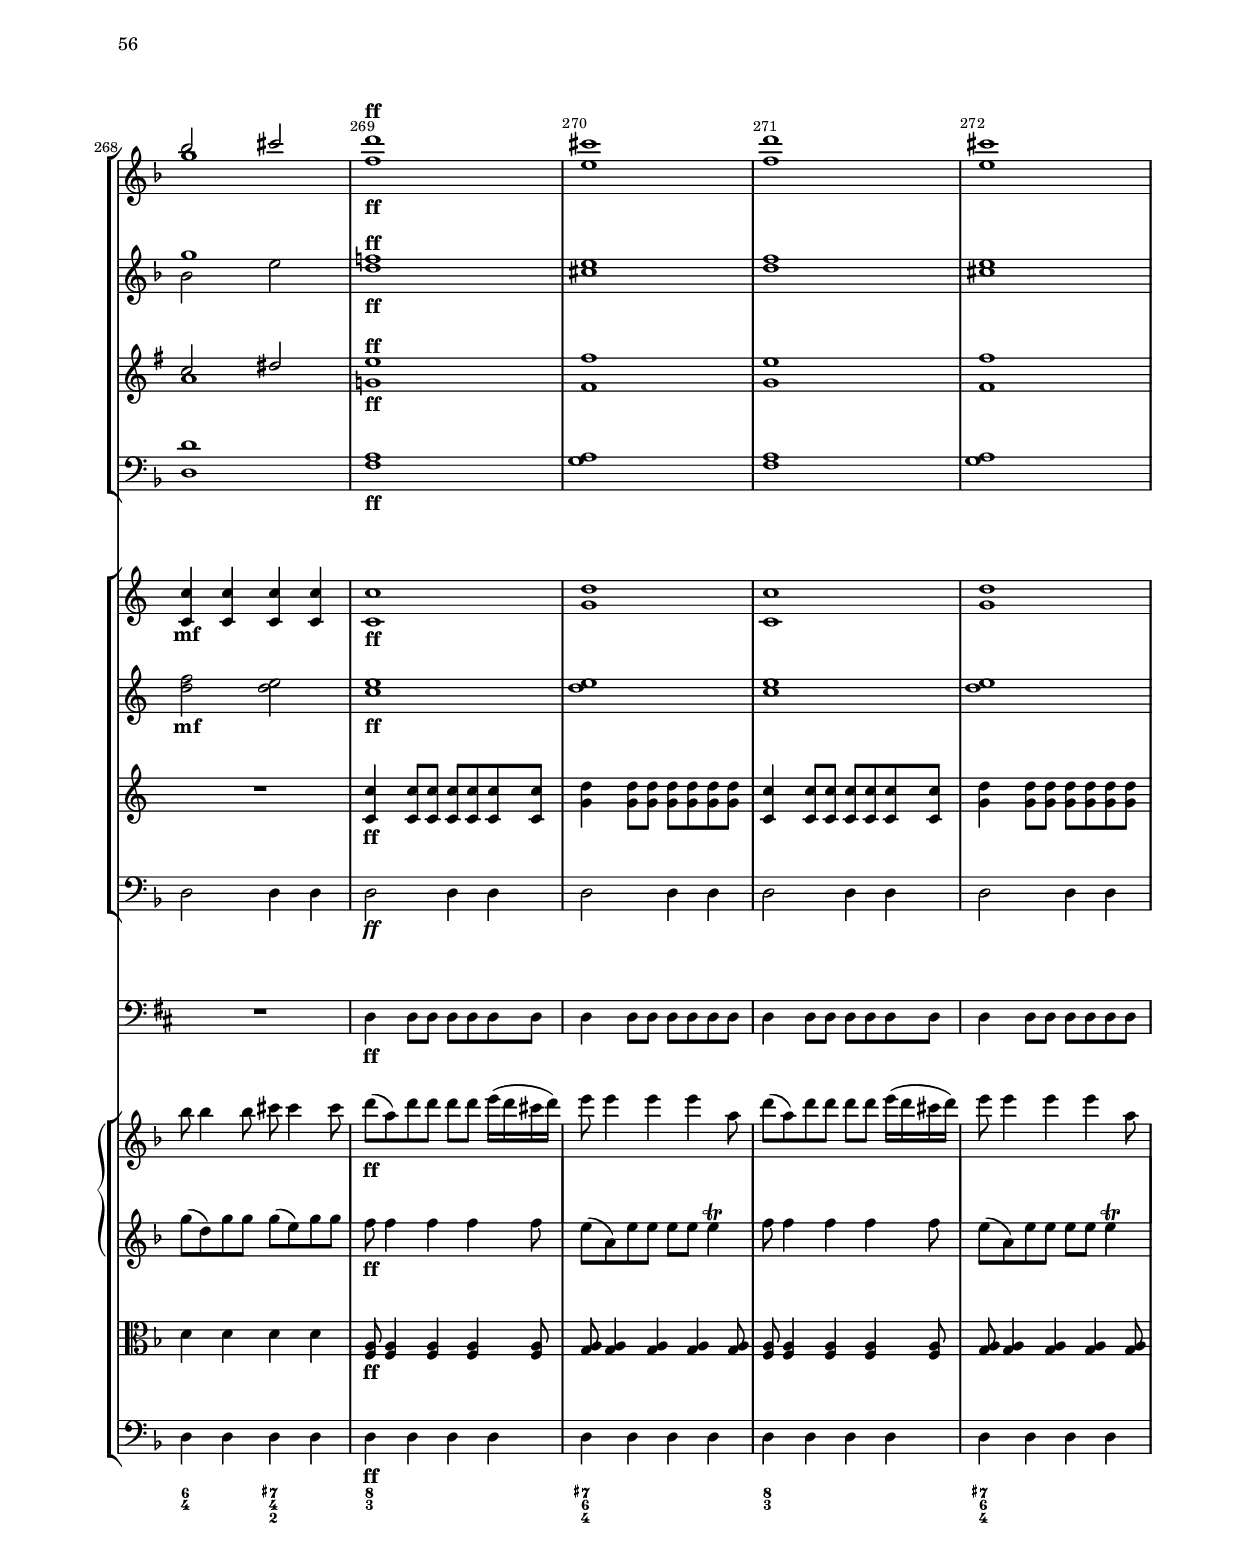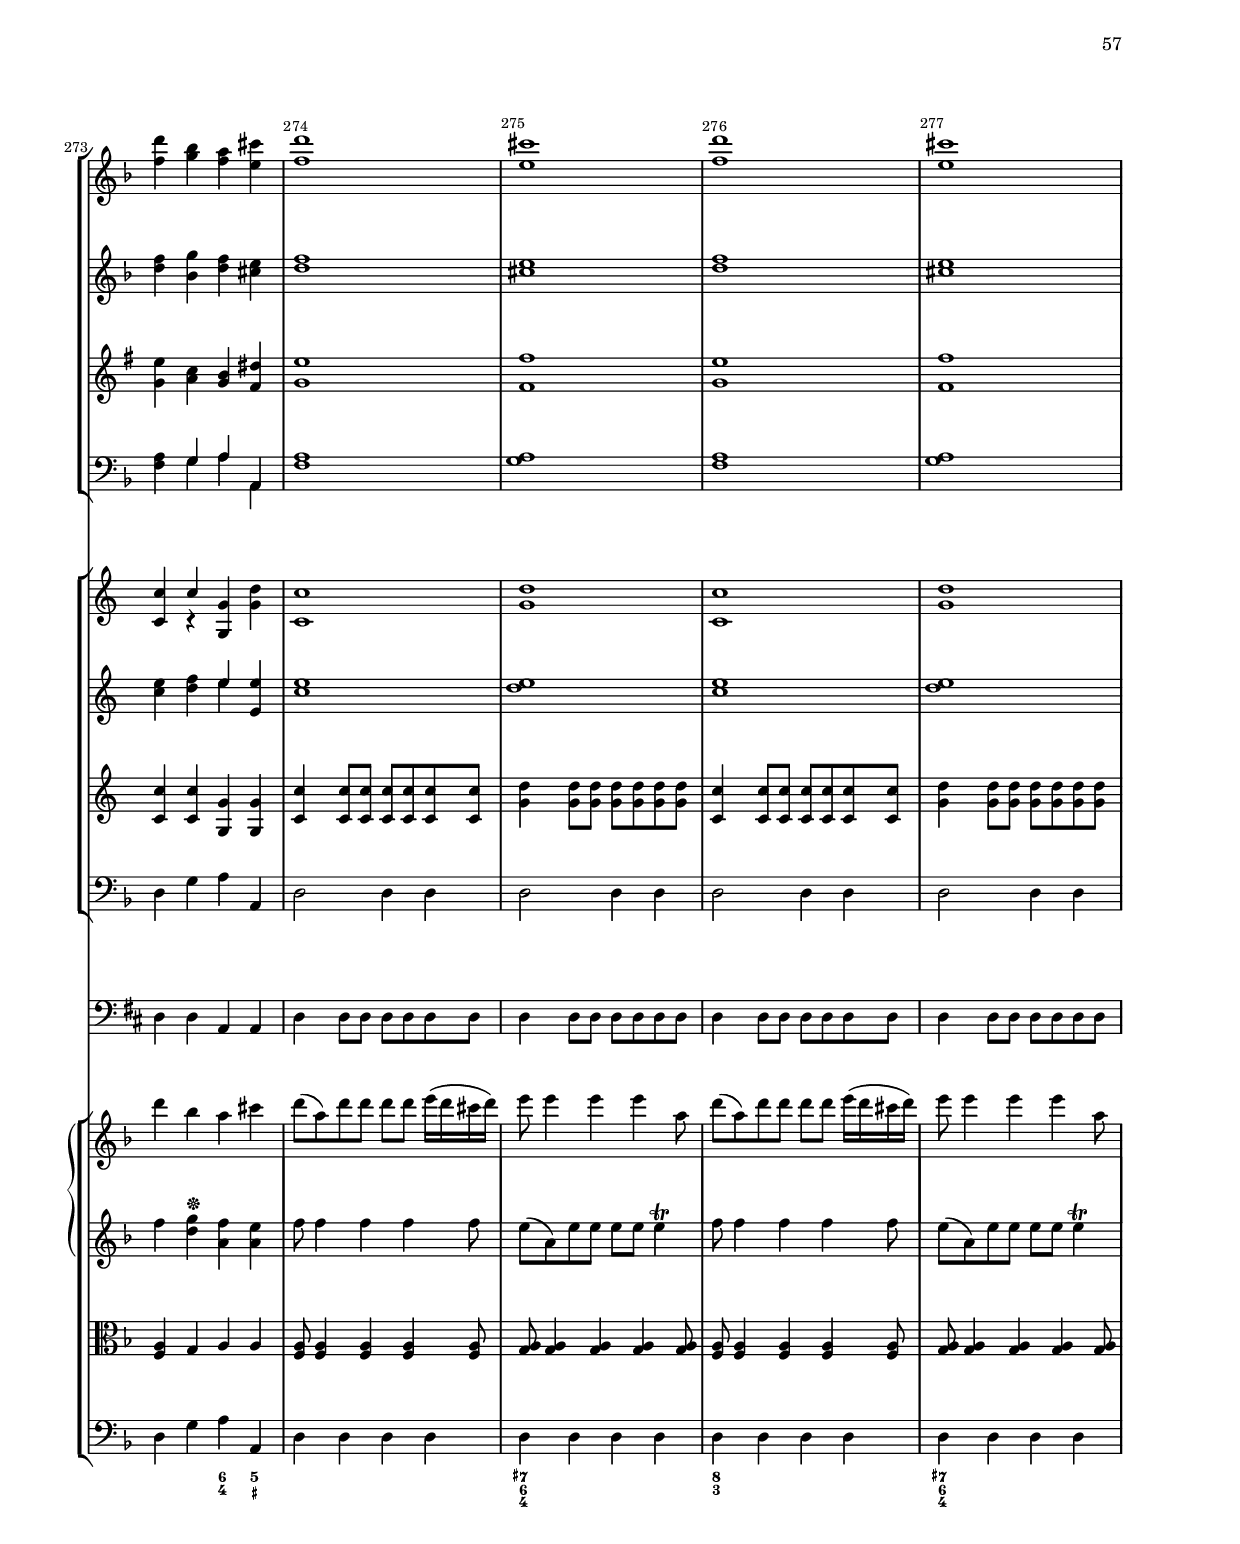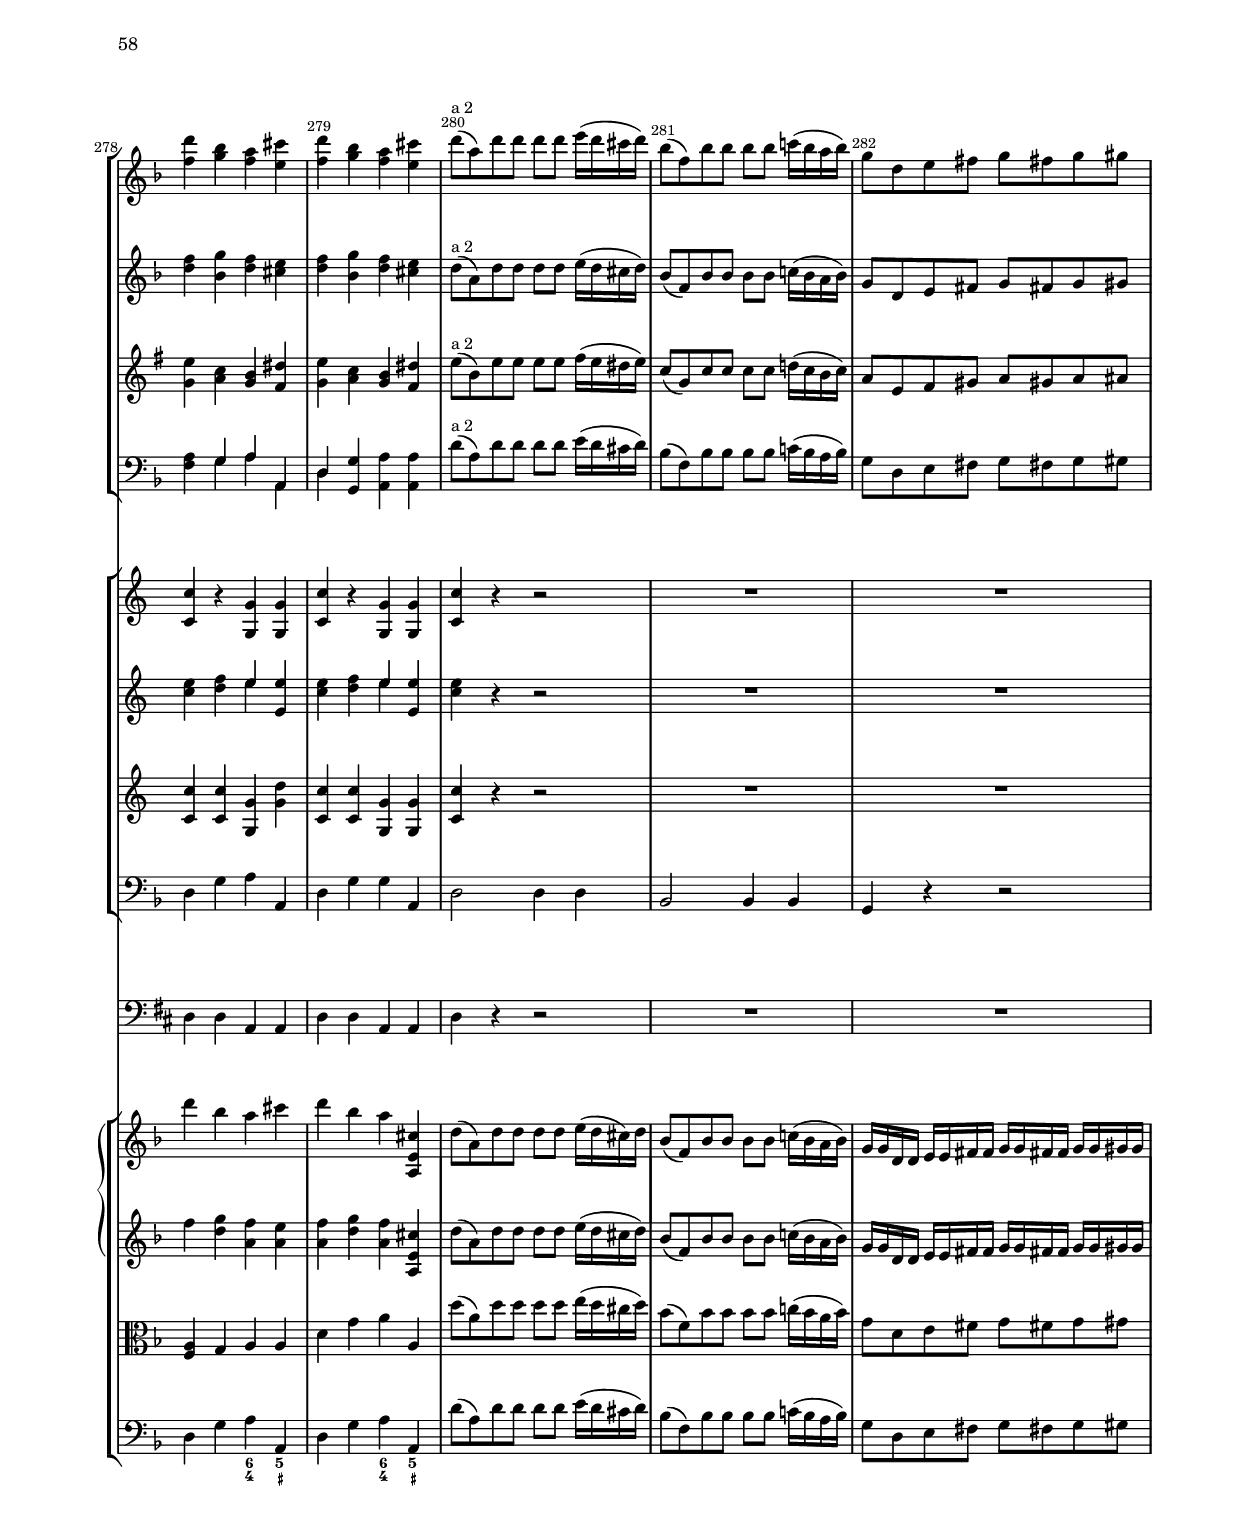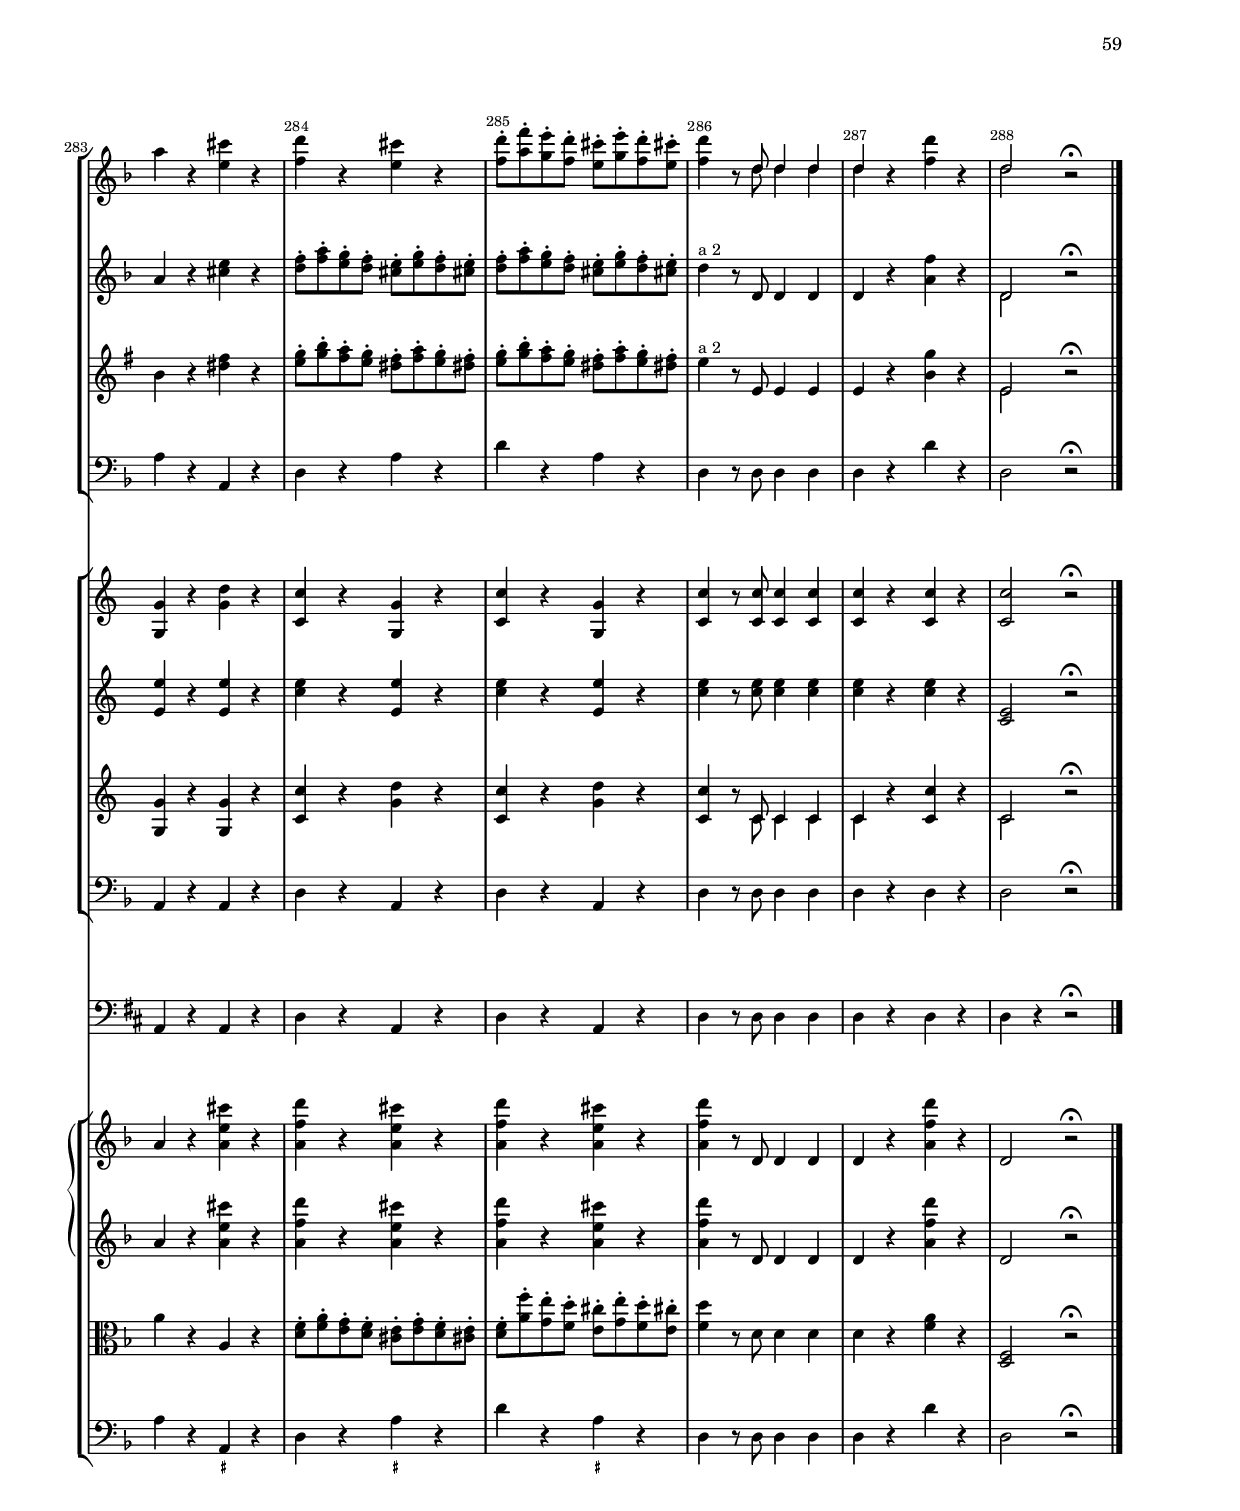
% (c) 2020 by Wolfgang Esser-Skala.
% This file is licensed under the Creative Commons Attribution-NonCommercial-ShareAlike 4.0 International License.
% To view a copy of this license, visit http://creativecommons.org/licenses/by-nc-sa/4.0/.

\version "2.18.0"

\include "../definitions.ly"

#(set-global-staff-size 15.87)

\book {
	\bookpart {
		\header {
			title = "O U V E R T U R E"
		}
		\score {
			<<
				\new StaffGroup <<
					\new Staff <<
						\set Staff.instrumentName = "Flauto I, II"
						\set Staff.soloText = \markup { \medium \remark "Fl I" }
						\partcombine \FlautoI \FlautoII
					>>
					\new Staff <<
						\set Staff.instrumentName = "Oboe I, II"
						\set Staff.soloText = \markup { \medium \remark "Ob I" }
						\partcombine \OboeI \OboeII
					>>
					\new Staff <<
						\set Staff.instrumentName = \markup { \center-column { "Clarinetto I, II" "in B" } }
						\set Staff.soloText = \markup { \medium \remark "Cl I" }
						% \transpose c b
						\partcombine \ClarinettoI \ClarinettoII
					>>
					\new Staff <<
						\set Staff.instrumentName = "Fagotto I, II"
						\set Staff.soloText = \markup { \medium \remark "Fag I" }
						\partcombine \FagottoI \FagottoII
					>>
				>>
				\new StaffGroup <<
					\new Staff <<
						\set Staff.instrumentName = \markup { \center-column { "Corno I, II" "in D" } }
						% \transpose c d
						\partcombine \CornoDI \CornoDII
					>>
					\new Staff <<
						\set Staff.instrumentName = \markup { \center-column { "Corno I, II" "in F" } }
						\set Staff.soloText = \markup { \medium \remark "Cor I" }
						% \transpose c f,
						\partcombine \CornoFI \CornoFII
					>>
					\new Staff <<
						\set Staff.instrumentName = \markup { \center-column { "Tromba I, II" "in D" } }
						% \transpose c d
						\partcombine \TrombaI \TrombaII
					>>
					\new Staff <<
						\set Staff.instrumentName = "Trombone"
						\Trombone
					>>
				>>
				\new Staff {
					\set Staff.instrumentName = \markup { \center-column { "Timpani" "in D–A" } }
					\transpose c d
					\Timpani
				}
				\new StaffGroup <<
					\new GrandStaff \with { \violinGroupDistance } <<
						\new Staff {
							\set Staff.instrumentName = "Violino I"
							\ViolinoI
						}
						\new Staff {
							\set Staff.instrumentName = "Violino II"
							\ViolinoII
						}
					>>
					\new Staff {
						\set Staff.instrumentName = "Viola"
						\Viola
					}
					\new Staff {
						\set Staff.instrumentName = \markup { \center-column { "Violoncello" "e Basso" } }
						% \transpose c c,
						\Basso
					}
				>>
				\new FiguredBass { \BassFigures }
			>>
			\layout { }
			% \midi {
			% 	\tempo 4 = 80
			% 	\context {
		  %     \Score
		  %     midiMinimumVolume = #0.9
		  %     midiMaximumVolume = #1.0
		  %   }
			% }
		}
	}
}
